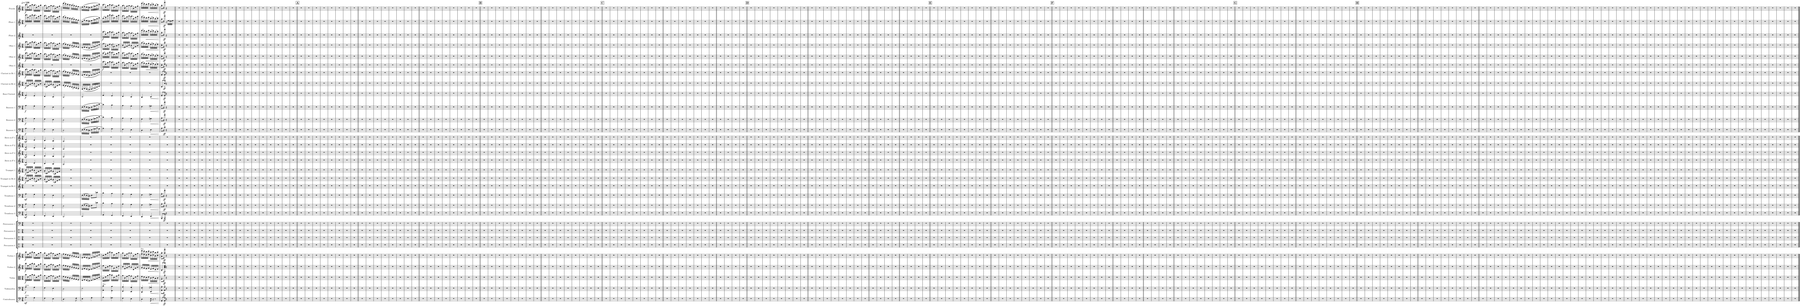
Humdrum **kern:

**kern	**dynam	**kern	**dynam	**kern	**dynam	**kern	**dynam	**kern	**dynam	**kern	**kern	**kern	**kern	**kern	**dynam	**kern	**dynam	**kern	**dynam	**kern	**kern	**dynam	**kern	**dynam	**kern	**dynam	**kern	**dynam	**kern	**dynam	**kern	**dynam	**kern	**dynam	**kern	**dynam	**kern	**dynam	**kern	**dynam	**kern	**dynam	**kern	**dynam	**kern	**dynam	**kern	**dynam	**kern	**dynam	**kern	**dynam	**kern	**dynam	**kern	**dynam
*part31	*part31	*part30	*part30	*part29	*part29	*part28	*part28	*part27	*part27	*part26	*part25	*part24	*part23	*part22	*part22	*part21	*part21	*part20	*part20	*part19	*part18	*part18	*part17	*part17	*part16	*part16	*part15	*part15	*part14	*part14	*part13	*part13	*part12	*part12	*part11	*part11	*part10	*part10	*part9	*part9	*part8	*part8	*part7	*part7	*part6	*part6	*part5	*part5	*part4	*part4	*part3	*part3	*part2	*part2	*part1	*part1
*staff31	*staff31	*staff30	*staff30	*staff29	*staff29	*staff28	*staff28	*staff27	*staff27	*staff26	*staff25	*staff24	*staff23	*staff22	*staff22	*staff21	*staff21	*staff20	*staff20	*staff19	*staff18	*staff18	*staff17	*staff17	*staff16	*staff16	*staff15	*staff15	*staff14	*staff14	*staff13	*staff13	*staff12	*staff12	*staff11	*staff11	*staff10	*staff10	*staff9	*staff9	*staff8	*staff8	*staff7	*staff7	*staff6	*staff6	*staff5	*staff5	*staff4	*staff4	*staff3	*staff3	*staff2	*staff2	*staff1	*staff1
*I"Contrabasses	*	*I"Violoncellos	*	*I"Violas	*	*I"Violins 2	*	*I"Violins 1	*	*I"Percussion 4	*I"Percussion 3	*I"Percussion 2	*I"Perecussion 1	*I"Trombone 3	*	*I"Trombone 2	*	*I"Trombone 1	*	*I"Trumpet in Bb 3	*I"Trumpet in Bb 2	*	*I"Trumpet 1	*	*I"Horn in F 4	*	*I"Horn in F 3	*	*I"Horn in F 2	*	*I"Horn in F 1	*	*I"Bassoon 3	*	*I"Bassoon 2	*	*I"Bassoon 1	*	*I"Bass Clarinet	*	*I"Clarinet in Bb 2	*	*I"Clarinet in Bb 1	*	*I"Oboe 3	*	*I"Oboe 2	*	*I"Oboe 1	*	*I"Flute 2	*	*I"Flute 1	*	*I"Piccolo	*
*I'Cbs.	*	*I'Vcs.	*	*I'Vlas.	*	*I'Vlns. 2	*	*I'Vlns.1	*	*I'Perc. 4	*I'Perc. 3	*I'Perc. 2	*I'Perc. 1	*I'Tbn. 3	*	*I'Tbn. 2	*	*I'Tbn. 1	*	*I'Tpt. in Bb 3	*I'Tpt. in Bb 2	*	*I'Tpt. 1	*	*	*	*	*	*	*	*	*	*I'Bsn. 3	*	*I'Bsn. 2	*	*I'Bsn. 1	*	*I'B. Cl.	*	*I'Cl. in Bb 2	*	*I'Cl. in Bb 1	*	*I'Ob. 3	*	*I'Ob. 2	*	*I'Ob. 1	*	*I'Fl. 2	*	*I'Fl. 1	*	*I'Picc.	*
*clefF4	*	*clefF4	*	*clefC3	*	*clefG2	*	*clefG2	*	*clefX	*clefX	*clefX	*clefF4	*clefF4	*	*clefF4	*	*clefF4	*	*clefG2	*clefG2	*	*clefG2	*	*clefG2	*	*clefG2	*	*clefG2	*	*clefG2	*	*clefF4	*	*clefF4	*	*clefF4	*	*clefG2	*	*clefG2	*	*clefG2	*	*clefG2	*	*clefG2	*	*clefG2	*	*clefG2	*	*clefG2	*	*clefG2	*
*Trd7c12	*	*	*	*	*	*	*	*	*	*	*	*	*	*	*	*	*	*	*	*Trd1c2	*Trd1c2	*	*Trd1c2	*	*Trd4c7	*	*Trd4c7	*	*Trd4c7	*	*Trd4c7	*	*	*	*	*	*	*	*Trd8c14	*	*Trd1c2	*	*Trd-1c-2	*	*	*	*	*	*	*	*	*	*	*	*Trd-7c-12	*
*k[]	*	*k[]	*	*k[]	*	*k[]	*	*k[]	*	*k[]	*k[]	*k[]	*k[]	*k[]	*	*k[]	*	*k[]	*	*k[]	*k[]	*	*k[]	*	*k[]	*	*k[]	*	*k[]	*	*k[]	*	*k[]	*	*k[]	*	*k[]	*	*k[]	*	*k[]	*	*k[]	*	*k[]	*	*k[]	*	*k[]	*	*k[]	*	*k[]	*	*k[]	*
*M2/4	*	*M2/4	*	*M2/4	*	*M2/4	*	*M2/4	*	*M2/4	*M2/4	*M2/4	*M2/4	*M2/4	*	*M2/4	*	*M2/4	*	*M2/4	*M2/4	*	*M2/4	*	*M2/4	*	*M2/4	*	*M2/4	*	*M2/4	*	*M2/4	*	*M2/4	*	*M2/4	*	*M2/4	*	*M2/4	*	*M2/4	*	*M2/4	*	*M2/4	*	*M2/4	*	*M2/4	*	*M2/4	*	*M2/4	*
*MM126	*	*MM126	*	*MM126	*	*MM126	*	*MM126	*	*MM126	*MM126	*MM126	*MM126	*MM126	*	*MM126	*	*MM126	*	*MM126	*MM126	*	*MM126	*	*MM126	*	*MM126	*	*MM126	*	*MM126	*	*MM126	*	*MM126	*	*MM126	*	*MM126	*	*MM126	*	*MM126	*	*MM126	*	*MM126	*	*MM126	*	*MM126	*	*MM126	*	*MM126	*
=1	=1	=1	=1	=1	=1	=1	=1	=1	=1	=1	=1	=1	=1	=1	=1	=1	=1	=1	=1	=1	=1	=1	=1	=1	=1	=1	=1	=1	=1	=1	=1	=1	=1	=1	=1	=1	=1	=1	=1	=1	=1	=1	=1	=1	=1	=1	=1	=1	=1	=1	=1	=1	=1	=1	=1	=1
!	!	!LO:TX:a:t=arco	!	!	!	!	!	!	!	!	!	!	!	!	!	!	!	!	!	!	!	!	!	!	!	!	!	!	!	!	!	!	!	!	!	!	!	!	!	!	!	!	!	!	!	!	!	!	!	!	!	!	!	!	!	!
!LO:TX:a:t=pizz.	!	!	!	!	!	!	!	!	!	!	!	!	!	!	!	!	!	!	!	!	!	!	!	!	!	!	!	!	!	!	!	!	!	!	!	!	!	!	!	!	!	!	!	!	!	!	!	!	!	!	!	!	!	!	!	!
!	!LO:DY:b	!	!LO:DY:b	!	!LO:DY:b	!	!LO:DY:b	!	!LO:DY:b	!	!	!	!	!	!LO:DY:b	!	!LO:DY:b	!	!LO:DY:b	!	!	!LO:DY:b	!	!LO:DY:b	!	!LO:DY:b	!	!LO:DY:b	!	!LO:DY:b	!	!LO:DY:b	!	!LO:DY:b	!	!LO:DY:b	!	!LO:DY:b	!	!LO:DY:b	!	!LO:DY:b	!	!LO:DY:b	!	!	!	!LO:DY:b	!	!LO:DY:b	!	!	!	!LO:DY:b	!	!LO:DY:b
4A\	mf	4A\	f	16cc\LL	f	16ccc\LL	f	16ccc\LL	f	2r	2r	2r	2r	4AA/	mf	4A\	mf	4A\	mf	2r	(16cc/LL	f	(16cc/LL	f	4e/	mf	4e/	mf	4e/	mf	4e/	mf	4A\	f	4A\	f	4A\	f	4f/	f	(16cc/LL	f	(16ccc\LL	f	2r	.	(16ccc\LL	f	(16ccc\LL	f	2r	.	(16cccc\LL	f	(16ccc\LL	f
.	.	.	.	16e\	.	16ee\	.	16ee\	.	.	.	.	.	.	.	.	.	.	.	.	16e/)	.	16e/)	.	.	.	.	.	.	.	.	.	.	.	.	.	.	.	.	.	16e/)	.	16ee\)	.	.	.	16ee\)	.	16ee\)	.	.	.	16eee\)	.	16ee\)	.
.	.	.	.	16a\	.	16aa\	.	16aa\	.	.	.	.	.	.	.	.	.	.	.	.	16a/	.	16a/	.	.	.	.	.	.	.	.	.	.	.	.	.	.	.	.	.	16a/	.	16aa\	.	.	.	16aa\	.	16aa\	.	.	.	16aaa\	.	16aa\	.
.	.	.	.	16cc\JJ	.	16ccc\JJ	.	16ccc\JJ	.	.	.	.	.	.	.	.	.	.	.	.	16cc/JJ	.	16cc/JJ	.	.	.	.	.	.	.	.	.	.	.	.	.	.	.	.	.	16cc/JJ	.	16ccc\JJ	.	.	.	16ccc\JJ	.	16ccc\JJ	.	.	.	16cccc\JJ	.	16ccc\JJ	.
4G\	.	4G\	.	16b\LL	.	16bb\LL	.	16bb\LL	.	.	.	.	.	4GG/	.	4G\	.	4G\	.	.	(16b/LL	.	(16b/LL	.	4d/	.	4d/	.	4d/	.	4d/	.	4G\	.	4G\	.	4G\	.	4e/	.	(16b/LL	.	(16bb\LL	.	.	.	(16bb\LL	.	(16bb\LL	.	.	.	(16bbb\LL	.	(16bb\LL	.
.	.	.	.	16d\	.	16dd\	.	16dd\	.	.	.	.	.	.	.	.	.	.	.	.	16d/)	.	16d/)	.	.	.	.	.	.	.	.	.	.	.	.	.	.	.	.	.	16d/)	.	16dd\)	.	.	.	16dd\)	.	16dd\)	.	.	.	16ddd\)	.	16dd\)	.
.	.	.	.	16g\	.	16gg\	.	16gg\	.	.	.	.	.	.	.	.	.	.	.	.	16g/	.	16g/	.	.	.	.	.	.	.	.	.	.	.	.	.	.	.	.	.	16g/	.	16gg\	.	.	.	16gg\	.	16gg\	.	.	.	16ggg\	.	16gg\	.
.	.	.	.	16b\JJ	.	16bb\JJ	.	16bb\JJ	.	.	.	.	.	.	.	.	.	.	.	.	16b/JJ	.	16b/JJ	.	.	.	.	.	.	.	.	.	.	.	.	.	.	.	.	.	16b/JJ	.	16bb\JJ	.	.	.	16bb\JJ	.	16bb\JJ	.	.	.	16bbb\JJ	.	16bb\JJ	.
=2	=2	=2	=2	=2	=2	=2	=2	=2	=2	=2	=2	=2	=2	=2	=2	=2	=2	=2	=2	=2	=2	=2	=2	=2	=2	=2	=2	=2	=2	=2	=2	=2	=2	=2	=2	=2	=2	=2	=2	=2	=2	=2	=2	=2	=2	=2	=2	=2	=2	=2	=2	=2	=2	=2	=2	=2
4F\	.	4F\	.	16a\LL	.	16aa\LL	.	16aa\LL	.	2r	2r	2r	2r	4FF/	.	4F\	.	4F\	.	2r	(16a/LL	.	(16a/LL	.	4c/	.	4c/	.	4c/	.	4c/	.	4F\	.	4F\	.	4F\	.	4d/	.	(16a/LL	.	(16aa\LL	.	2r	.	(16aa\LL	.	(16aa\LL	.	2r	.	(16aaa\LL	.	(16aa\LL	.
.	.	.	.	16c\	.	16cc\	.	16cc\	.	.	.	.	.	.	.	.	.	.	.	.	16c/)	.	16c/)	.	.	.	.	.	.	.	.	.	.	.	.	.	.	.	.	.	16c/)	.	16cc\)	.	.	.	16cc\)	.	16cc\)	.	.	.	16ccc\)	.	16cc\)	.
.	.	.	.	16f\	.	16ff\	.	16ff\	.	.	.	.	.	.	.	.	.	.	.	.	16f/	.	16f/	.	.	.	.	.	.	.	.	.	.	.	.	.	.	.	.	.	16f/	.	16ff\	.	.	.	16ff\	.	16ff\	.	.	.	16fff\	.	16ff\	.
.	.	.	.	16a\JJ	.	16aa\JJ	.	16aa\JJ	.	.	.	.	.	.	.	.	.	.	.	.	16a/JJ	.	16a/JJ	.	.	.	.	.	.	.	.	.	.	.	.	.	.	.	.	.	16a/JJ	.	16aa\JJ	.	.	.	16aa\JJ	.	16aa\JJ	.	.	.	16aaa\JJ	.	16aa\JJ	.
4E\	.	4E\	.	16g\LL	.	16gg\LL	.	16gg\LL	.	.	.	.	.	4EE/	.	4E\	.	4E\	.	.	(16g/LL	.	(16g/LL	.	4B/	.	4B/	.	4B/	.	4B/	.	4E\	.	4E\	.	4E\	.	4c/	.	(16g/LL	.	(16gg\LL	.	.	.	(16gg\LL	.	(16gg\LL	.	.	.	(16ggg\LL	.	(16gg\LL	.
.	.	.	.	16c\	.	16cc\	.	16cc\	.	.	.	.	.	.	.	.	.	.	.	.	16B/)	.	16B/)	.	.	.	.	.	.	.	.	.	.	.	.	.	.	.	.	.	16B/)	.	16b\)	.	.	.	16b\)	.	16b\)	.	.	.	16bb\)	.	16b\)	.
.	.	.	.	16e\	.	16ee\	.	16ee\	.	.	.	.	.	.	.	.	.	.	.	.	16e/	.	16e/	.	.	.	.	.	.	.	.	.	.	.	.	.	.	.	.	.	16e/	.	16ee\	.	.	.	16ee\	.	16ee\	.	.	.	16eee\	.	16ee\	.
.	.	.	.	16g\JJ	.	16gg\JJ	.	16gg\JJ	.	.	.	.	.	.	.	.	.	.	.	.	16g/JJ	.	16g/JJ	.	.	.	.	.	.	.	.	.	.	.	.	.	.	.	.	.	16g/JJ	.	16gg\JJ	.	.	.	16gg\JJ	.	16gg\JJ	.	.	.	16ggg\JJ	.	16gg\JJ	.
=3	=3	=3	=3	=3	=3	=3	=3	=3	=3	=3	=3	=3	=3	=3	=3	=3	=3	=3	=3	=3	=3	=3	=3	=3	=3	=3	=3	=3	=3	=3	=3	=3	=3	=3	=3	=3	=3	=3	=3	=3	=3	=3	=3	=3	=3	=3	=3	=3	=3	=3	=3	=3	=3	=3	=3	=3
4.D\	.	2D\	.	16f\LL	.	16ff\LL	.	16ff\LL	.	2r	2r	2r	2r	2DD/	.	2D\	.	2D\	.	2r	2r	.	2r	.	2A/	.	2A/	.	2A/	.	2A/	.	2D\	.	2D\	.	2D\	.	2B/	.	(16f/LL	.	(16ff\LL	.	2r	.	(16ff\LL	.	(16ff\LL	.	2r	.	(16fff\LL	.	(16fff\LL	.
.	.	.	.	16e\	.	16ee\	.	16ee\	.	.	.	.	.	.	.	.	.	.	.	.	.	.	.	.	.	.	.	.	.	.	.	.	.	.	.	.	.	.	.	.	16e/)	.	16ee\)	.	.	.	16ee\)	.	16ee\)	.	.	.	16eee\)	.	16eee\)	.
.	.	.	.	16d\	.	16dd\	.	16dd\	.	.	.	.	.	.	.	.	.	.	.	.	.	.	.	.	.	.	.	.	.	.	.	.	.	.	.	.	.	.	.	.	16d/	.	16dd\	.	.	.	16dd\	.	16dd\	.	.	.	16ddd\	.	16ddd\	.
.	.	.	.	16c\JJ	.	16cc\JJ	.	16cc\JJ	.	.	.	.	.	.	.	.	.	.	.	.	.	.	.	.	.	.	.	.	.	.	.	.	.	.	.	.	.	.	.	.	16c/JJ	.	16cc\JJ	.	.	.	16cc\JJ	.	16cc\JJ	.	.	.	16ccc\JJ	.	16ccc\JJ	.
.	.	.	.	16B/LL	.	16b/LL	.	16b/LL	.	.	.	.	.	.	.	.	.	.	.	.	.	.	.	.	.	.	.	.	.	.	.	.	.	.	.	.	.	.	.	.	(16B/LL	.	(16b/LL	.	.	.	(16b/LL	.	(16b/LL	.	.	.	(16bb\LL	.	(16bb\LL	.
.	.	.	.	16A/	.	16a/	.	16a/	.	.	.	.	.	.	.	.	.	.	.	.	.	.	.	.	.	.	.	.	.	.	.	.	.	.	.	.	.	.	.	.	16A/)	.	16a/)	.	.	.	16a/)	.	16a/)	.	.	.	16aa\)	.	16aa\)	.
8F\	.	.	.	16G/	.	16g/	.	16g/	.	.	.	.	.	.	.	.	.	.	.	.	.	.	.	.	.	.	.	.	.	.	.	.	.	.	.	.	.	.	.	.	16G/	.	16g/	.	.	.	16g/	.	16g/	.	.	.	16gg\	.	16gg\	.
.	.	.	.	16F/JJ	.	16f/JJ	.	16f/JJ	.	.	.	.	.	.	.	.	.	.	.	.	.	.	.	.	.	.	.	.	.	.	.	.	.	.	.	.	.	.	.	.	16F/JJ	.	16f/JJ	.	.	.	16f/JJ	.	16f/JJ	.	.	.	16ff\JJ	.	16ff\JJ	.
=4	=4	=4	=4	=4	=4	=4	=4	=4	=4	=4	=4	=4	=4	=4	=4	=4	=4	=4	=4	=4	=4	=4	=4	=4	=4	=4	=4	=4	=4	=4	=4	=4	=4	=4	=4	=4	=4	=4	=4	=4	=4	=4	=4	=4	=4	=4	=4	=4	=4	=4	=4	=4	=4	=4	=4	=4
4E\	.	2E\	.	16E/LL	.	16e/LL	.	16e/LL	.	2r	2r	2r	2r	2EE/	.	(16E\LL	.	(16E\LL	.	2r	2r	.	2r	.	2r	.	2r	.	2r	.	2r	.	(16E\LL	.	(16E\LL	.	(16E\LL	.	2c/	.	(16E/LL	.	(16e/LL	.	2r	.	(16e/LL	.	(16e/LL	.	2r	.	(16cc\LL	.	(16ee\LL	.
.	.	.	.	16F/	.	16f/	.	16f/	.	.	.	.	.	.	.	16F\	.	16F\	.	.	.	.	.	.	.	.	.	.	.	.	.	.	16F\	.	16F\	.	16F\	.	.	.	16F/	.	16f/	.	.	.	16f/	.	16f/	.	.	.	16ff\	.	16ff\	.
.	.	.	.	16E/	.	16e/	.	16e/	.	.	.	.	.	.	.	16E\	.	16E\	.	.	.	.	.	.	.	.	.	.	.	.	.	.	16E\	.	16E\	.	16E\	.	.	.	16E/	.	16e/	.	.	.	16e/	.	16e/	.	.	.	16ee\	.	16ee\	.
.	.	.	.	16D#X/JJ	.	16d#X/JJ	.	16d#X/JJ	.	.	.	.	.	.	.	16D#X\JJ)	.	16D#X\JJ)	.	.	.	.	.	.	.	.	.	.	.	.	.	.	16D#X\JJ	.	16D#X\JJ	.	16D#X\JJ	.	.	.	16D#X/JJ	.	16d#X/JJ	.	.	.	16d#X/JJ	.	16d#X/JJ	.	.	.	16dd#X\JJ	.	16dd#X\JJ	.
4G\	.	.	.	16E/LL	.	16e/LL	.	16e/LL	.	.	.	.	.	.	.	8E\L	.	8E\L	.	.	.	.	.	.	.	.	.	.	.	.	.	.	16E\LL	.	16E\LL	.	16E\LL	.	.	.	16E/LL	.	16e/LL	.	.	.	16e/LL	.	16e/LL	.	.	.	16ee\LL	.	16ee\LL	.
.	.	.	.	16G#X/	.	16g#X/	.	16g#X/	.	.	.	.	.	.	.	.	.	.	.	.	.	.	.	.	.	.	.	.	.	.	.	.	16G#X\	.	16G#X\	.	16G#X\	.	.	.	16G#X/	.	16g#X/	.	.	.	16g#X/	.	16g#X/	.	.	.	16gg#X\	.	16gg#X\	.
.	.	.	.	16B/	.	16b/	.	16b/	.	.	.	.	.	.	.	8dn\J	.	8dn\J	.	.	.	.	.	.	.	.	.	.	.	.	.	.	16B\	.	16B\	.	16B\	.	.	.	16B/	.	16b/	.	.	.	16b/	.	16b/	.	.	.	16bb\	.	16bb\	.
.	.	.	.	16d/JJ	.	16dd/JJ	.	16dd/JJ	.	.	.	.	.	.	.	.	.	.	.	.	.	.	.	.	.	.	.	.	.	.	.	.	16G#\JJ	.	16d\JJ	.	16d\JJ	.	.	.	16d/JJ)	.	16dd/JJ)	.	.	.	16dd/JJ)	.	16dd/JJ)	.	.	.	16ddd\JJ)	.	16ddd\JJ)	.
=5	=5	=5	=5	=5	=5	=5	=5	=5	=5	=5	=5	=5	=5	=5	=5	=5	=5	=5	=5	=5	=5	=5	=5	=5	=5	=5	=5	=5	=5	=5	=5	=5	=5	=5	=5	=5	=5	=5	=5	=5	=5	=5	=5	=5	=5	=5	=5	=5	=5	=5	=5	=5	=5	=5	=5	=5
!	!	!LO:TX:a:t=Div.	!	!	!	!	!	!	!	!	!	!	!	!	!	!	!	!	!	!	!	!	!	!	!	!	!	!	!	!	!	!	!	!	!	!	!	!	!	!	!	!	!	!	!	!	!	!	!	!	!	!	!	!	!	!
!	!	!	!	!	!	!	!	!	!	!	!	!	!	!	!	!	!	!	!	!	!	!	!	!	!	!	!	!	!	!	!	!	!	!	!	!	!	!	!	!	!	!	!	!	!	!LO:DY:b	!	!	!	!	!	!LO:DY:b	!	!	!	!
4A\	.	4AA\ 4c\	.	16c\LL	.	16ee\LL	.	16cc\LL	.	2r	2r	2r	2r	4AA/	.	4c\	.	4c\	.	2r	2r	.	2r	.	2r	.	2r	.	2r	.	2r	.	4A\)	.	4c\)	.	4c\)	.	4f/	.	2r	.	2r	.	(16ccc\LL	f	(16ccc\LL	.	(16ff\LL	.	(16ccc\LL	f	(16ccc\LL	.	(16ccc\LL	.
.	.	.	.	16e\	.	16a\	.	16ee\	.	.	.	.	.	.	.	.	.	.	.	.	.	.	.	.	.	.	.	.	.	.	.	.	.	.	.	.	.	.	.	.	.	.	.	.	16ee\)	.	16aa\)	.	16a\)	.	16ee\)	.	16eee\)	.	16ee\)	.
.	.	.	.	16a\	.	16cc\	.	16aa\	.	.	.	.	.	.	.	.	.	.	.	.	.	.	.	.	.	.	.	.	.	.	.	.	.	.	.	.	.	.	.	.	.	.	.	.	16aa\	.	16ccc\	.	16cc\	.	16aa\	.	16aaa\	.	16aa\	.
.	.	.	.	16cc\JJ	.	16ee\JJ	.	16ccc\JJ	.	.	.	.	.	.	.	.	.	.	.	.	.	.	.	.	.	.	.	.	.	.	.	.	.	.	.	.	.	.	.	.	.	.	.	.	16ccc\JJ	.	16eee\JJ	.	16ee\JJ	.	16ccc\JJ	.	16cccc\JJ	.	16ccc\JJ	.
4Gn\	.	4GG\ 4B\	.	16b\LL	.	16dd\LL	.	16bb\LL	.	.	.	.	.	4GG/	.	4B\	.	4B\	.	.	.	.	.	.	.	.	.	.	.	.	.	.	4G\	.	4B\	.	4B\	.	4e/	.	.	.	.	.	(16bb\LL	.	(16ddd\LL	.	(16dd\LL	.	(16bb\LL	.	(16bbb\LL	.	(16bb\LL	.
.	.	.	.	16d\	.	16g\	.	16dd\	.	.	.	.	.	.	.	.	.	.	.	.	.	.	.	.	.	.	.	.	.	.	.	.	.	.	.	.	.	.	.	.	.	.	.	.	16dd\)	.	16gg\)	.	16gn\)	.	16dd\)	.	16ddd\)	.	16dd\)	.
.	.	.	.	16g\	.	16b\	.	16gg\	.	.	.	.	.	.	.	.	.	.	.	.	.	.	.	.	.	.	.	.	.	.	.	.	.	.	.	.	.	.	.	.	.	.	.	.	16gg\	.	16bb\	.	16b\	.	16gg\	.	16ggg\	.	16ggn\	.
.	.	.	.	16b\JJ	.	16dd\JJ	.	16bb\JJ	.	.	.	.	.	.	.	.	.	.	.	.	.	.	.	.	.	.	.	.	.	.	.	.	.	.	.	.	.	.	.	.	.	.	.	.	16bb\JJ	.	16ddd\JJ	.	16dd\JJ	.	16bb\JJ	.	16bbb\JJ	.	16bb\JJ	.
=6	=6	=6	=6	=6	=6	=6	=6	=6	=6	=6	=6	=6	=6	=6	=6	=6	=6	=6	=6	=6	=6	=6	=6	=6	=6	=6	=6	=6	=6	=6	=6	=6	=6	=6	=6	=6	=6	=6	=6	=6	=6	=6	=6	=6	=6	=6	=6	=6	=6	=6	=6	=6	=6	=6	=6	=6
4F\	.	4FF/ 4A/	.	16a\LL	.	16cc/LL	.	16aa\LL	.	2r	2r	2r	2r	4FF/	.	4A\	.	4A\	.	2r	2r	.	2r	.	2r	.	2r	.	2r	.	2r	.	4F\	.	4A\	.	4A\	.	4d/	.	2r	.	2r	.	(16aa\LL	.	(16ccc\LL	.	(16cc/LL	.	(16aa\LL	.	(16aaa\LL	.	(16aa\LL	.
.	.	.	.	16c\	.	16f/	.	16cc\	.	.	.	.	.	.	.	.	.	.	.	.	.	.	.	.	.	.	.	.	.	.	.	.	.	.	.	.	.	.	.	.	.	.	.	.	16cc\)	.	16ff\)	.	16f/)	.	16cc\)	.	16ccc\)	.	16cc\)	.
.	.	.	.	16f\	.	16a/	.	16ff\	.	.	.	.	.	.	.	.	.	.	.	.	.	.	.	.	.	.	.	.	.	.	.	.	.	.	.	.	.	.	.	.	.	.	.	.	16ff\	.	16aa\	.	16a/	.	16ff\	.	16fff\	.	16gg\	.
.	.	.	.	16a\JJ	.	16cc/JJ	.	16aa\JJ	.	.	.	.	.	.	.	.	.	.	.	.	.	.	.	.	.	.	.	.	.	.	.	.	.	.	.	.	.	.	.	.	.	.	.	.	16aa\JJ	.	16ccc\JJ	.	16cc/JJ	.	16aa\JJ	.	16aaa\JJ	.	16aa\JJ	.
4E\	.	4EE/ 4G/	.	16g\LL	.	16b/LL	.	16aa\LL	.	.	.	.	.	4EE/	.	4G\	.	4G\	.	.	.	.	.	.	.	.	.	.	.	.	.	.	4E\	.	4G\	.	4G\	.	4c/	.	.	.	.	.	(16gg\LL	.	(16bb\LL	.	(16b/LL	.	(16gg\LL	.	(16ggg\LL	.	(16gg\LL	.
.	.	.	.	16B\	.	16d/	.	16b\	.	.	.	.	.	.	.	.	.	.	.	.	.	.	.	.	.	.	.	.	.	.	.	.	.	.	.	.	.	.	.	.	.	.	.	.	16b\)	.	16dd\)	.	16d/)	.	16b\)	.	16bb\)	.	16b\)	.
.	.	.	.	16e\	.	16g/	.	16ee\	.	.	.	.	.	.	.	.	.	.	.	.	.	.	.	.	.	.	.	.	.	.	.	.	.	.	.	.	.	.	.	.	.	.	.	.	16ee\	.	16gg\	.	16g/	.	16ee\	.	16eee\	.	16ee\	.
.	.	.	.	16g\JJ	.	16b/JJ	.	16gg\JJ	.	.	.	.	.	.	.	.	.	.	.	.	.	.	.	.	.	.	.	.	.	.	.	.	.	.	.	.	.	.	.	.	.	.	.	.	16gg\JJ	.	16bb\JJ	.	16b/JJ	.	16gg\JJ	.	16ggg\JJ	.	16gg\JJ	.
=7	=7	=7	=7	=7	=7	=7	=7	=7	=7	=7	=7	=7	=7	=7	=7	=7	=7	=7	=7	=7	=7	=7	=7	=7	=7	=7	=7	=7	=7	=7	=7	=7	=7	=7	=7	=7	=7	=7	=7	=7	=7	=7	=7	=7	=7	=7	=7	=7	=7	=7	=7	=7	=7	=7	=7	=7
!	!	!	!	!	!	!	!	!LO:TX:a:t=Div.	!	!	!	!	!	!	!	!	!	!	!	!	!	!	!	!	!	!	!	!	!	!	!	!	!	!	!	!	!	!	!	!	!	!	!	!	!	!	!	!	!	!	!	!	!	!	!	!
4D\	.	4DD/ 4F/	.	16f\LL	.	16a/LL	.	16ff\ 16fff\LL	.	2r	2r	2r	2r	4DD/	.	4F\	.	4F\	.	2r	2r	.	2r	.	2r	.	2r	.	2r	.	2r	.	4D\	.	4F\	.	4F\	.	4B/	.	2r	.	2r	.	(16aa\LL	.	(16aa\LL	.	(16aa\LL	.	(16fff\LL	.	(16fff\LL	.	(16fff\LL	.
.	.	.	.	16e\	.	16g/	.	16ee\ 16eee\	.	.	.	.	.	.	.	.	.	.	.	.	.	.	.	.	.	.	.	.	.	.	.	.	.	.	.	.	.	.	.	.	.	.	.	.	16gg\)	.	16gg\)	.	16gg\)	.	16eee\)	.	16eee\)	.	16eee\)	.
!	!	!	!	!	!	!	!	!	!	!	!	!	!	!	!	!	!	!	!	!	!	!	!	!	!	!	!	!	!	!	!	!	!	!	!	!	!	!	!	!	!	!	!	!	!	!LO:HP:b	!	!LO:HP:b	!	!LO:HP:b	!	!LO:HP:b	!	!	!	!
.	.	.	.	16d\	.	16f/	.	16dd\ 16ddd\	.	.	.	.	.	.	.	.	.	.	.	.	.	.	.	.	.	.	.	.	.	.	.	.	.	.	.	.	.	.	.	.	.	.	.	.	16ff\	<	16ff\	<	16ff\	<	16ddd\	<	16ddd\	.	16ddd\	.
!	!	!	!	!	!LO:HP:b	!	!LO:HP:b	!	!LO:HP:b	!	!	!	!	!	!	!	!	!	!	!	!	!	!	!	!	!	!	!	!	!	!	!	!	!	!	!	!	!	!	!	!	!	!	!	!	!	!	!	!	!	!	!	!	!LO:HP:b	!	!LO:HP:b
.	.	.	.	16e\JJ	<	16g/JJ	<	16ee\ 16eee\JJ	<	.	.	.	.	.	.	.	.	.	.	.	.	.	.	.	.	.	.	.	.	.	.	.	.	.	.	.	.	.	.	.	.	.	.	.	16gg\JJ	.	16gg\JJ	.	16gg\JJ	.	16fff\JJ	.	16eee\JJ	<	16eee\JJ	<
!	!LO:HP:b	!	!LO:HP:b	!	!	!	!	!	!	!	!	!	!	!	!LO:HP:b	!	!LO:HP:b	!	!LO:HP:b	!	!	!	!	!	!	!	!	!	!	!	!	!	!	!LO:HP:b	!	!LO:HP:b	!	!LO:HP:b	!	!LO:HP:b	!	!	!	!	!	!	!	!	!	!	!	!	!	!	!	!
16E\	<	4EE/ 4G#X/	<	16c\LL	.	16e/LL	.	16cc\ 16ccc\LL	.	.	.	.	.	4EE/	<	4G#X\	<	4G#X\	<	.	.	.	.	.	.	.	.	.	.	.	.	.	4E\	<	4G#X\	<	4G#X\	<	4c/	<	.	.	.	.	(16ee\LL	.	(16ee\LL	.	(16ee\LL	.	(16ddd\LL	.	(16ccc\LL	.	(16ccc\LL	.
16r	.	.	.	16d\	.	16f/	.	16dd\ 16ddd\	.	.	.	.	.	.	.	.	.	.	.	.	.	.	.	.	.	.	.	.	.	.	.	.	.	.	.	.	.	.	.	.	.	.	.	.	16ff\)	.	16ff\)	.	16ff\)	.	16eee\)	.	16ddd\)	.	16ddd\)	.
8r	.	.	.	16B\	.	16d/	.	16b\ 16bb\	.	.	.	.	.	.	.	.	.	.	.	.	.	.	.	.	.	.	.	.	.	.	.	.	.	.	.	.	.	.	.	.	.	.	.	.	(16dd\	.	(16dd\	.	(16dd\	.	(16ccc\	.	(16bb\	.	(16bb\	.
.	.	.	.	16c\JJ	.	16e/JJ	.	16cc\ 16ccc\JJ	.	.	.	.	.	.	.	.	.	.	.	.	.	.	.	.	.	.	.	.	.	.	.	.	.	.	.	.	.	.	.	.	.	.	.	.	16ee\JJ)	.	16ee\JJ)	.	16ee\JJ)	.	16ddd\JJ)	.	16ccc\JJ)	.	16ccc\JJ)	.
.	[	.	[	.	[	.	[	.	[	.	.	.	.	.	[	.	[	.	[	.	.	.	.	.	.	.	.	.	.	.	.	.	.	[	.	[	.	[	.	[	.	.	.	.	.	[	.	[	.	[	.	[	.	[	.	[
=8	=8	=8	=8	=8	=8	=8	=8	=8	=8	=8	=8	=8	=8	=8	=8	=8	=8	=8	=8	=8	=8	=8	=8	=8	=8	=8	=8	=8	=8	=8	=8	=8	=8	=8	=8	=8	=8	=8	=8	=8	=8	=8	=8	=8	=8	=8	=8	=8	=8	=8	=8	=8	=8	=8	=8	=8
8.AA~/L	.	8.AA\~ 8.A\~L	.	8.A~\L	.	8.c~/L	.	8.a\~ 8.aa\~L	.	2r	2r	2r	2r	8.AAA~/L	.	8.A~\L	.	8.A~\L	.	2r	2r	.	2r	.	2r	.	2r	.	2r	.	2r	.	8.A~\L	.	8.A~\L	.	8.A~\L	.	8.f~/L	.	8.c~/L	.	8.f~/L	.	8.cc~\L	.	8.cc~\L	.	8.cc~\L	.	8.aa~\L	.	8.aa~\L	.	8.aa~\L	.
!	!LO:DY:b	!	!LO:DY:b	!	!LO:DY:b	!	!LO:DY:b	!	!LO:DY:b	!	!	!	!	!	!LO:DY:b	!	!LO:DY:b	!	!LO:DY:b	!	!	!	!	!	!	!	!	!	!	!	!	!	!	!LO:DY:b	!	!LO:DY:b	!	!LO:DY:b	!	!LO:DY:b	!	!LO:DY:b	!	!LO:DY:b	!	!LO:DY:b	!	!LO:DY:b	!	!LO:DY:b	!	!LO:DY:b	!	!LO:DY:b	!	!LO:DY:b
16AA^/Jk	ff	16AA\^ 16A\^Jk	ff	16a^\Jk	ff	16a/^ 16cc/^ 16ee/^Jk	ff	16aa\^ 16aaa\^Jk	ff	.	.	.	.	16AAA/Jk	ff	16c^\Jk	ff	16a^\Jk	ff	.	.	.	.	.	.	.	.	.	.	.	.	.	16c^\Jk	ff	16a^\Jk	ff	16a^\Jk	ff	16f^/Jk	ff	16cc^/Jk	ff	16f^/Jk	ff	16ee^\Jk	ff	16ccc^\Jk	ff	16aa^\Jk	ff	16aaa^\Jk	ff	16aaa^\Jk	ff	16aaa^\Jk	ff
4r	.	4r	.	4r	.	4r	.	4r	.	.	.	.	.	4r	.	4r	.	4r	.	.	.	.	.	.	.	.	.	.	.	.	.	.	4r	.	4r	.	4r	.	4r	.	4r	.	4r	.	4r	.	4r	.	4r	.	4r	.	16r	.	4r	.
.	.	.	.	.	.	.	.	.	.	.	.	.	.	.	.	.	.	.	.	.	.	.	.	.	.	.	.	.	.	.	.	.	.	.	.	.	.	.	.	.	.	.	.	.	.	.	.	.	.	.	.	.	16ee\LL	.	.	.
.	.	.	.	.	.	.	.	.	.	.	.	.	.	.	.	.	.	.	.	.	.	.	.	.	.	.	.	.	.	.	.	.	.	.	.	.	.	.	.	.	.	.	.	.	.	.	.	.	.	.	.	.	16dd#X\	.	.	.
.	.	.	.	.	.	.	.	.	.	.	.	.	.	.	.	.	.	.	.	.	.	.	.	.	.	.	.	.	.	.	.	.	.	.	.	.	.	.	.	.	.	.	.	.	.	.	.	.	.	.	.	.	16ee\JJ	.	.	.
=9||	=9||	=9||	=9||	=9||	=9||	=9||	=9||	=9||	=9||	=9||	=9||	=9||	=9||	=9||	=9||	=9||	=9||	=9||	=9||	=9||	=9||	=9||	=9||	=9||	=9||	=9||	=9||	=9||	=9||	=9||	=9||	=9||	=9||	=9||	=9||	=9||	=9||	=9||	=9||	=9||	=9||	=9||	=9||	=9||	=9||	=9||	=9||	=9||	=9||	=9||	=9||	=9||	=9||	=9||	=9||	=9||
2r	.	2r	.	2r	.	2r	.	2r	.	2r	2r	2r	2r	2r	.	2r	.	2r	.	2r	2r	.	2r	.	2r	.	2r	.	2r	.	2r	.	2r	.	2r	.	2r	.	2r	.	2r	.	2r	.	2r	.	2r	.	2r	.	2r	.	2r	.	2r	.
=10	=10	=10	=10	=10	=10	=10	=10	=10	=10	=10	=10	=10	=10	=10	=10	=10	=10	=10	=10	=10	=10	=10	=10	=10	=10	=10	=10	=10	=10	=10	=10	=10	=10	=10	=10	=10	=10	=10	=10	=10	=10	=10	=10	=10	=10	=10	=10	=10	=10	=10	=10	=10	=10	=10	=10	=10
2r	.	2r	.	2r	.	2r	.	2r	.	2r	2r	2r	2r	2r	.	2r	.	2r	.	2r	2r	.	2r	.	2r	.	2r	.	2r	.	2r	.	2r	.	2r	.	2r	.	2r	.	2r	.	2r	.	2r	.	2r	.	2r	.	2r	.	2r	.	2r	.
=11	=11	=11	=11	=11	=11	=11	=11	=11	=11	=11	=11	=11	=11	=11	=11	=11	=11	=11	=11	=11	=11	=11	=11	=11	=11	=11	=11	=11	=11	=11	=11	=11	=11	=11	=11	=11	=11	=11	=11	=11	=11	=11	=11	=11	=11	=11	=11	=11	=11	=11	=11	=11	=11	=11	=11	=11
2r	.	2r	.	2r	.	2r	.	2r	.	2r	2r	2r	2r	2r	.	2r	.	2r	.	2r	2r	.	2r	.	2r	.	2r	.	2r	.	2r	.	2r	.	2r	.	2r	.	2r	.	2r	.	2r	.	2r	.	2r	.	2r	.	2r	.	2r	.	2r	.
=12	=12	=12	=12	=12	=12	=12	=12	=12	=12	=12	=12	=12	=12	=12	=12	=12	=12	=12	=12	=12	=12	=12	=12	=12	=12	=12	=12	=12	=12	=12	=12	=12	=12	=12	=12	=12	=12	=12	=12	=12	=12	=12	=12	=12	=12	=12	=12	=12	=12	=12	=12	=12	=12	=12	=12	=12
2r	.	2r	.	2r	.	2r	.	2r	.	2r	2r	2r	2r	2r	.	2r	.	2r	.	2r	2r	.	2r	.	2r	.	2r	.	2r	.	2r	.	2r	.	2r	.	2r	.	2r	.	2r	.	2r	.	2r	.	2r	.	2r	.	2r	.	2r	.	2r	.
=13	=13	=13	=13	=13	=13	=13	=13	=13	=13	=13	=13	=13	=13	=13	=13	=13	=13	=13	=13	=13	=13	=13	=13	=13	=13	=13	=13	=13	=13	=13	=13	=13	=13	=13	=13	=13	=13	=13	=13	=13	=13	=13	=13	=13	=13	=13	=13	=13	=13	=13	=13	=13	=13	=13	=13	=13
2r	.	2r	.	2r	.	2r	.	2r	.	2r	2r	2r	2r	2r	.	2r	.	2r	.	2r	2r	.	2r	.	2r	.	2r	.	2r	.	2r	.	2r	.	2r	.	2r	.	2r	.	2r	.	2r	.	2r	.	2r	.	2r	.	2r	.	2r	.	2r	.
=14	=14	=14	=14	=14	=14	=14	=14	=14	=14	=14	=14	=14	=14	=14	=14	=14	=14	=14	=14	=14	=14	=14	=14	=14	=14	=14	=14	=14	=14	=14	=14	=14	=14	=14	=14	=14	=14	=14	=14	=14	=14	=14	=14	=14	=14	=14	=14	=14	=14	=14	=14	=14	=14	=14	=14	=14
2r	.	2r	.	2r	.	2r	.	2r	.	2r	2r	2r	2r	2r	.	2r	.	2r	.	2r	2r	.	2r	.	2r	.	2r	.	2r	.	2r	.	2r	.	2r	.	2r	.	2r	.	2r	.	2r	.	2r	.	2r	.	2r	.	2r	.	2r	.	2r	.
=15	=15	=15	=15	=15	=15	=15	=15	=15	=15	=15	=15	=15	=15	=15	=15	=15	=15	=15	=15	=15	=15	=15	=15	=15	=15	=15	=15	=15	=15	=15	=15	=15	=15	=15	=15	=15	=15	=15	=15	=15	=15	=15	=15	=15	=15	=15	=15	=15	=15	=15	=15	=15	=15	=15	=15	=15
2r	.	2r	.	2r	.	2r	.	2r	.	2r	2r	2r	2r	2r	.	2r	.	2r	.	2r	2r	.	2r	.	2r	.	2r	.	2r	.	2r	.	2r	.	2r	.	2r	.	2r	.	2r	.	2r	.	2r	.	2r	.	2r	.	2r	.	2r	.	2r	.
=16	=16	=16	=16	=16	=16	=16	=16	=16	=16	=16	=16	=16	=16	=16	=16	=16	=16	=16	=16	=16	=16	=16	=16	=16	=16	=16	=16	=16	=16	=16	=16	=16	=16	=16	=16	=16	=16	=16	=16	=16	=16	=16	=16	=16	=16	=16	=16	=16	=16	=16	=16	=16	=16	=16	=16	=16
2r	.	2r	.	2r	.	2r	.	2r	.	2r	2r	2r	2r	2r	.	2r	.	2r	.	2r	2r	.	2r	.	2r	.	2r	.	2r	.	2r	.	2r	.	2r	.	2r	.	2r	.	2r	.	2r	.	2r	.	2r	.	2r	.	2r	.	2r	.	2r	.
=17||	=17||	=17||	=17||	=17||	=17||	=17||	=17||	=17||	=17||	=17||	=17||	=17||	=17||	=17||	=17||	=17||	=17||	=17||	=17||	=17||	=17||	=17||	=17||	=17||	=17||	=17||	=17||	=17||	=17||	=17||	=17||	=17||	=17||	=17||	=17||	=17||	=17||	=17||	=17||	=17||	=17||	=17||	=17||	=17||	=17||	=17||	=17||	=17||	=17||	=17||	=17||	=17||	=17||	=17||	=17||	=17||
2r	.	2r	.	2r	.	2r	.	2r	.	2r	2r	2r	2r	2r	.	2r	.	2r	.	2r	2r	.	2r	.	2r	.	2r	.	2r	.	2r	.	2r	.	2r	.	2r	.	2r	.	2r	.	2r	.	2r	.	2r	.	2r	.	2r	.	2r	.	2r	.
=18	=18	=18	=18	=18	=18	=18	=18	=18	=18	=18	=18	=18	=18	=18	=18	=18	=18	=18	=18	=18	=18	=18	=18	=18	=18	=18	=18	=18	=18	=18	=18	=18	=18	=18	=18	=18	=18	=18	=18	=18	=18	=18	=18	=18	=18	=18	=18	=18	=18	=18	=18	=18	=18	=18	=18	=18
2r	.	2r	.	2r	.	2r	.	2r	.	2r	2r	2r	2r	2r	.	2r	.	2r	.	2r	2r	.	2r	.	2r	.	2r	.	2r	.	2r	.	2r	.	2r	.	2r	.	2r	.	2r	.	2r	.	2r	.	2r	.	2r	.	2r	.	2r	.	2r	.
=19	=19	=19	=19	=19	=19	=19	=19	=19	=19	=19	=19	=19	=19	=19	=19	=19	=19	=19	=19	=19	=19	=19	=19	=19	=19	=19	=19	=19	=19	=19	=19	=19	=19	=19	=19	=19	=19	=19	=19	=19	=19	=19	=19	=19	=19	=19	=19	=19	=19	=19	=19	=19	=19	=19	=19	=19
2r	.	2r	.	2r	.	2r	.	2r	.	2r	2r	2r	2r	2r	.	2r	.	2r	.	2r	2r	.	2r	.	2r	.	2r	.	2r	.	2r	.	2r	.	2r	.	2r	.	2r	.	2r	.	2r	.	2r	.	2r	.	2r	.	2r	.	2r	.	2r	.
=20	=20	=20	=20	=20	=20	=20	=20	=20	=20	=20	=20	=20	=20	=20	=20	=20	=20	=20	=20	=20	=20	=20	=20	=20	=20	=20	=20	=20	=20	=20	=20	=20	=20	=20	=20	=20	=20	=20	=20	=20	=20	=20	=20	=20	=20	=20	=20	=20	=20	=20	=20	=20	=20	=20	=20	=20
2r	.	2r	.	2r	.	2r	.	2r	.	2r	2r	2r	2r	2r	.	2r	.	2r	.	2r	2r	.	2r	.	2r	.	2r	.	2r	.	2r	.	2r	.	2r	.	2r	.	2r	.	2r	.	2r	.	2r	.	2r	.	2r	.	2r	.	2r	.	2r	.
=21	=21	=21	=21	=21	=21	=21	=21	=21	=21	=21	=21	=21	=21	=21	=21	=21	=21	=21	=21	=21	=21	=21	=21	=21	=21	=21	=21	=21	=21	=21	=21	=21	=21	=21	=21	=21	=21	=21	=21	=21	=21	=21	=21	=21	=21	=21	=21	=21	=21	=21	=21	=21	=21	=21	=21	=21
2r	.	2r	.	2r	.	2r	.	2r	.	2r	2r	2r	2r	2r	.	2r	.	2r	.	2r	2r	.	2r	.	2r	.	2r	.	2r	.	2r	.	2r	.	2r	.	2r	.	2r	.	2r	.	2r	.	2r	.	2r	.	2r	.	2r	.	2r	.	2r	.
=22	=22	=22	=22	=22	=22	=22	=22	=22	=22	=22	=22	=22	=22	=22	=22	=22	=22	=22	=22	=22	=22	=22	=22	=22	=22	=22	=22	=22	=22	=22	=22	=22	=22	=22	=22	=22	=22	=22	=22	=22	=22	=22	=22	=22	=22	=22	=22	=22	=22	=22	=22	=22	=22	=22	=22	=22
2r	.	2r	.	2r	.	2r	.	2r	.	2r	2r	2r	2r	2r	.	2r	.	2r	.	2r	2r	.	2r	.	2r	.	2r	.	2r	.	2r	.	2r	.	2r	.	2r	.	2r	.	2r	.	2r	.	2r	.	2r	.	2r	.	2r	.	2r	.	2r	.
=23	=23	=23	=23	=23	=23	=23	=23	=23	=23	=23	=23	=23	=23	=23	=23	=23	=23	=23	=23	=23	=23	=23	=23	=23	=23	=23	=23	=23	=23	=23	=23	=23	=23	=23	=23	=23	=23	=23	=23	=23	=23	=23	=23	=23	=23	=23	=23	=23	=23	=23	=23	=23	=23	=23	=23	=23
2r	.	2r	.	2r	.	2r	.	2r	.	2r	2r	2r	2r	2r	.	2r	.	2r	.	2r	2r	.	2r	.	2r	.	2r	.	2r	.	2r	.	2r	.	2r	.	2r	.	2r	.	2r	.	2r	.	2r	.	2r	.	2r	.	2r	.	2r	.	2r	.
=24	=24	=24	=24	=24	=24	=24	=24	=24	=24	=24	=24	=24	=24	=24	=24	=24	=24	=24	=24	=24	=24	=24	=24	=24	=24	=24	=24	=24	=24	=24	=24	=24	=24	=24	=24	=24	=24	=24	=24	=24	=24	=24	=24	=24	=24	=24	=24	=24	=24	=24	=24	=24	=24	=24	=24	=24
2r	.	2r	.	2r	.	2r	.	2r	.	2r	2r	2r	2r	2r	.	2r	.	2r	.	2r	2r	.	2r	.	2r	.	2r	.	2r	.	2r	.	2r	.	2r	.	2r	.	2r	.	2r	.	2r	.	2r	.	2r	.	2r	.	2r	.	2r	.	2r	.
!!LO:REH:place=s1:a:B:cj:fs=14:t=A
=25||	=25||	=25||	=25||	=25||	=25||	=25||	=25||	=25||	=25||	=25||	=25||	=25||	=25||	=25||	=25||	=25||	=25||	=25||	=25||	=25||	=25||	=25||	=25||	=25||	=25||	=25||	=25||	=25||	=25||	=25||	=25||	=25||	=25||	=25||	=25||	=25||	=25||	=25||	=25||	=25||	=25||	=25||	=25||	=25||	=25||	=25||	=25||	=25||	=25||	=25||	=25||	=25||	=25||	=25||	=25||	=25||
2r	.	2r	.	2r	.	2r	.	2r	.	2r	2r	2r	2r	2r	.	2r	.	2r	.	2r	2r	.	2r	.	2r	.	2r	.	2r	.	2r	.	2r	.	2r	.	2r	.	2r	.	2r	.	2r	.	2r	.	2r	.	2r	.	2r	.	2r	.	2r	.
=26	=26	=26	=26	=26	=26	=26	=26	=26	=26	=26	=26	=26	=26	=26	=26	=26	=26	=26	=26	=26	=26	=26	=26	=26	=26	=26	=26	=26	=26	=26	=26	=26	=26	=26	=26	=26	=26	=26	=26	=26	=26	=26	=26	=26	=26	=26	=26	=26	=26	=26	=26	=26	=26	=26	=26	=26
2r	.	2r	.	2r	.	2r	.	2r	.	2r	2r	2r	2r	2r	.	2r	.	2r	.	2r	2r	.	2r	.	2r	.	2r	.	2r	.	2r	.	2r	.	2r	.	2r	.	2r	.	2r	.	2r	.	2r	.	2r	.	2r	.	2r	.	2r	.	2r	.
=27	=27	=27	=27	=27	=27	=27	=27	=27	=27	=27	=27	=27	=27	=27	=27	=27	=27	=27	=27	=27	=27	=27	=27	=27	=27	=27	=27	=27	=27	=27	=27	=27	=27	=27	=27	=27	=27	=27	=27	=27	=27	=27	=27	=27	=27	=27	=27	=27	=27	=27	=27	=27	=27	=27	=27	=27
2r	.	2r	.	2r	.	2r	.	2r	.	2r	2r	2r	2r	2r	.	2r	.	2r	.	2r	2r	.	2r	.	2r	.	2r	.	2r	.	2r	.	2r	.	2r	.	2r	.	2r	.	2r	.	2r	.	2r	.	2r	.	2r	.	2r	.	2r	.	2r	.
=28	=28	=28	=28	=28	=28	=28	=28	=28	=28	=28	=28	=28	=28	=28	=28	=28	=28	=28	=28	=28	=28	=28	=28	=28	=28	=28	=28	=28	=28	=28	=28	=28	=28	=28	=28	=28	=28	=28	=28	=28	=28	=28	=28	=28	=28	=28	=28	=28	=28	=28	=28	=28	=28	=28	=28	=28
2r	.	2r	.	2r	.	2r	.	2r	.	2r	2r	2r	2r	2r	.	2r	.	2r	.	2r	2r	.	2r	.	2r	.	2r	.	2r	.	2r	.	2r	.	2r	.	2r	.	2r	.	2r	.	2r	.	2r	.	2r	.	2r	.	2r	.	2r	.	2r	.
=29	=29	=29	=29	=29	=29	=29	=29	=29	=29	=29	=29	=29	=29	=29	=29	=29	=29	=29	=29	=29	=29	=29	=29	=29	=29	=29	=29	=29	=29	=29	=29	=29	=29	=29	=29	=29	=29	=29	=29	=29	=29	=29	=29	=29	=29	=29	=29	=29	=29	=29	=29	=29	=29	=29	=29	=29
2r	.	2r	.	2r	.	2r	.	2r	.	2r	2r	2r	2r	2r	.	2r	.	2r	.	2r	2r	.	2r	.	2r	.	2r	.	2r	.	2r	.	2r	.	2r	.	2r	.	2r	.	2r	.	2r	.	2r	.	2r	.	2r	.	2r	.	2r	.	2r	.
=30	=30	=30	=30	=30	=30	=30	=30	=30	=30	=30	=30	=30	=30	=30	=30	=30	=30	=30	=30	=30	=30	=30	=30	=30	=30	=30	=30	=30	=30	=30	=30	=30	=30	=30	=30	=30	=30	=30	=30	=30	=30	=30	=30	=30	=30	=30	=30	=30	=30	=30	=30	=30	=30	=30	=30	=30
2r	.	2r	.	2r	.	2r	.	2r	.	2r	2r	2r	2r	2r	.	2r	.	2r	.	2r	2r	.	2r	.	2r	.	2r	.	2r	.	2r	.	2r	.	2r	.	2r	.	2r	.	2r	.	2r	.	2r	.	2r	.	2r	.	2r	.	2r	.	2r	.
=31	=31	=31	=31	=31	=31	=31	=31	=31	=31	=31	=31	=31	=31	=31	=31	=31	=31	=31	=31	=31	=31	=31	=31	=31	=31	=31	=31	=31	=31	=31	=31	=31	=31	=31	=31	=31	=31	=31	=31	=31	=31	=31	=31	=31	=31	=31	=31	=31	=31	=31	=31	=31	=31	=31	=31	=31
2r	.	2r	.	2r	.	2r	.	2r	.	2r	2r	2r	2r	2r	.	2r	.	2r	.	2r	2r	.	2r	.	2r	.	2r	.	2r	.	2r	.	2r	.	2r	.	2r	.	2r	.	2r	.	2r	.	2r	.	2r	.	2r	.	2r	.	2r	.	2r	.
=32	=32	=32	=32	=32	=32	=32	=32	=32	=32	=32	=32	=32	=32	=32	=32	=32	=32	=32	=32	=32	=32	=32	=32	=32	=32	=32	=32	=32	=32	=32	=32	=32	=32	=32	=32	=32	=32	=32	=32	=32	=32	=32	=32	=32	=32	=32	=32	=32	=32	=32	=32	=32	=32	=32	=32	=32
2r	.	2r	.	2r	.	2r	.	2r	.	2r	2r	2r	2r	2r	.	2r	.	2r	.	2r	2r	.	2r	.	2r	.	2r	.	2r	.	2r	.	2r	.	2r	.	2r	.	2r	.	2r	.	2r	.	2r	.	2r	.	2r	.	2r	.	2r	.	2r	.
=33||	=33||	=33||	=33||	=33||	=33||	=33||	=33||	=33||	=33||	=33||	=33||	=33||	=33||	=33||	=33||	=33||	=33||	=33||	=33||	=33||	=33||	=33||	=33||	=33||	=33||	=33||	=33||	=33||	=33||	=33||	=33||	=33||	=33||	=33||	=33||	=33||	=33||	=33||	=33||	=33||	=33||	=33||	=33||	=33||	=33||	=33||	=33||	=33||	=33||	=33||	=33||	=33||	=33||	=33||	=33||	=33||
2r	.	2r	.	2r	.	2r	.	2r	.	2r	2r	2r	2r	2r	.	2r	.	2r	.	2r	2r	.	2r	.	2r	.	2r	.	2r	.	2r	.	2r	.	2r	.	2r	.	2r	.	2r	.	2r	.	2r	.	2r	.	2r	.	2r	.	2r	.	2r	.
=34	=34	=34	=34	=34	=34	=34	=34	=34	=34	=34	=34	=34	=34	=34	=34	=34	=34	=34	=34	=34	=34	=34	=34	=34	=34	=34	=34	=34	=34	=34	=34	=34	=34	=34	=34	=34	=34	=34	=34	=34	=34	=34	=34	=34	=34	=34	=34	=34	=34	=34	=34	=34	=34	=34	=34	=34
2r	.	2r	.	2r	.	2r	.	2r	.	2r	2r	2r	2r	2r	.	2r	.	2r	.	2r	2r	.	2r	.	2r	.	2r	.	2r	.	2r	.	2r	.	2r	.	2r	.	2r	.	2r	.	2r	.	2r	.	2r	.	2r	.	2r	.	2r	.	2r	.
=35	=35	=35	=35	=35	=35	=35	=35	=35	=35	=35	=35	=35	=35	=35	=35	=35	=35	=35	=35	=35	=35	=35	=35	=35	=35	=35	=35	=35	=35	=35	=35	=35	=35	=35	=35	=35	=35	=35	=35	=35	=35	=35	=35	=35	=35	=35	=35	=35	=35	=35	=35	=35	=35	=35	=35	=35
2r	.	2r	.	2r	.	2r	.	2r	.	2r	2r	2r	2r	2r	.	2r	.	2r	.	2r	2r	.	2r	.	2r	.	2r	.	2r	.	2r	.	2r	.	2r	.	2r	.	2r	.	2r	.	2r	.	2r	.	2r	.	2r	.	2r	.	2r	.	2r	.
=36	=36	=36	=36	=36	=36	=36	=36	=36	=36	=36	=36	=36	=36	=36	=36	=36	=36	=36	=36	=36	=36	=36	=36	=36	=36	=36	=36	=36	=36	=36	=36	=36	=36	=36	=36	=36	=36	=36	=36	=36	=36	=36	=36	=36	=36	=36	=36	=36	=36	=36	=36	=36	=36	=36	=36	=36
2r	.	2r	.	2r	.	2r	.	2r	.	2r	2r	2r	2r	2r	.	2r	.	2r	.	2r	2r	.	2r	.	2r	.	2r	.	2r	.	2r	.	2r	.	2r	.	2r	.	2r	.	2r	.	2r	.	2r	.	2r	.	2r	.	2r	.	2r	.	2r	.
=37	=37	=37	=37	=37	=37	=37	=37	=37	=37	=37	=37	=37	=37	=37	=37	=37	=37	=37	=37	=37	=37	=37	=37	=37	=37	=37	=37	=37	=37	=37	=37	=37	=37	=37	=37	=37	=37	=37	=37	=37	=37	=37	=37	=37	=37	=37	=37	=37	=37	=37	=37	=37	=37	=37	=37	=37
2r	.	2r	.	2r	.	2r	.	2r	.	2r	2r	2r	2r	2r	.	2r	.	2r	.	2r	2r	.	2r	.	2r	.	2r	.	2r	.	2r	.	2r	.	2r	.	2r	.	2r	.	2r	.	2r	.	2r	.	2r	.	2r	.	2r	.	2r	.	2r	.
=38	=38	=38	=38	=38	=38	=38	=38	=38	=38	=38	=38	=38	=38	=38	=38	=38	=38	=38	=38	=38	=38	=38	=38	=38	=38	=38	=38	=38	=38	=38	=38	=38	=38	=38	=38	=38	=38	=38	=38	=38	=38	=38	=38	=38	=38	=38	=38	=38	=38	=38	=38	=38	=38	=38	=38	=38
2r	.	2r	.	2r	.	2r	.	2r	.	2r	2r	2r	2r	2r	.	2r	.	2r	.	2r	2r	.	2r	.	2r	.	2r	.	2r	.	2r	.	2r	.	2r	.	2r	.	2r	.	2r	.	2r	.	2r	.	2r	.	2r	.	2r	.	2r	.	2r	.
=39	=39	=39	=39	=39	=39	=39	=39	=39	=39	=39	=39	=39	=39	=39	=39	=39	=39	=39	=39	=39	=39	=39	=39	=39	=39	=39	=39	=39	=39	=39	=39	=39	=39	=39	=39	=39	=39	=39	=39	=39	=39	=39	=39	=39	=39	=39	=39	=39	=39	=39	=39	=39	=39	=39	=39	=39
2r	.	2r	.	2r	.	2r	.	2r	.	2r	2r	2r	2r	2r	.	2r	.	2r	.	2r	2r	.	2r	.	2r	.	2r	.	2r	.	2r	.	2r	.	2r	.	2r	.	2r	.	2r	.	2r	.	2r	.	2r	.	2r	.	2r	.	2r	.	2r	.
=40	=40	=40	=40	=40	=40	=40	=40	=40	=40	=40	=40	=40	=40	=40	=40	=40	=40	=40	=40	=40	=40	=40	=40	=40	=40	=40	=40	=40	=40	=40	=40	=40	=40	=40	=40	=40	=40	=40	=40	=40	=40	=40	=40	=40	=40	=40	=40	=40	=40	=40	=40	=40	=40	=40	=40	=40
2r	.	2r	.	2r	.	2r	.	2r	.	2r	2r	2r	2r	2r	.	2r	.	2r	.	2r	2r	.	2r	.	2r	.	2r	.	2r	.	2r	.	2r	.	2r	.	2r	.	2r	.	2r	.	2r	.	2r	.	2r	.	2r	.	2r	.	2r	.	2r	.
=41||	=41||	=41||	=41||	=41||	=41||	=41||	=41||	=41||	=41||	=41||	=41||	=41||	=41||	=41||	=41||	=41||	=41||	=41||	=41||	=41||	=41||	=41||	=41||	=41||	=41||	=41||	=41||	=41||	=41||	=41||	=41||	=41||	=41||	=41||	=41||	=41||	=41||	=41||	=41||	=41||	=41||	=41||	=41||	=41||	=41||	=41||	=41||	=41||	=41||	=41||	=41||	=41||	=41||	=41||	=41||	=41||
2r	.	2r	.	2r	.	2r	.	2r	.	2r	2r	2r	2r	2r	.	2r	.	2r	.	2r	2r	.	2r	.	2r	.	2r	.	2r	.	2r	.	2r	.	2r	.	2r	.	2r	.	2r	.	2r	.	2r	.	2r	.	2r	.	2r	.	2r	.	2r	.
=42	=42	=42	=42	=42	=42	=42	=42	=42	=42	=42	=42	=42	=42	=42	=42	=42	=42	=42	=42	=42	=42	=42	=42	=42	=42	=42	=42	=42	=42	=42	=42	=42	=42	=42	=42	=42	=42	=42	=42	=42	=42	=42	=42	=42	=42	=42	=42	=42	=42	=42	=42	=42	=42	=42	=42	=42
2r	.	2r	.	2r	.	2r	.	2r	.	2r	2r	2r	2r	2r	.	2r	.	2r	.	2r	2r	.	2r	.	2r	.	2r	.	2r	.	2r	.	2r	.	2r	.	2r	.	2r	.	2r	.	2r	.	2r	.	2r	.	2r	.	2r	.	2r	.	2r	.
=43	=43	=43	=43	=43	=43	=43	=43	=43	=43	=43	=43	=43	=43	=43	=43	=43	=43	=43	=43	=43	=43	=43	=43	=43	=43	=43	=43	=43	=43	=43	=43	=43	=43	=43	=43	=43	=43	=43	=43	=43	=43	=43	=43	=43	=43	=43	=43	=43	=43	=43	=43	=43	=43	=43	=43	=43
2r	.	2r	.	2r	.	2r	.	2r	.	2r	2r	2r	2r	2r	.	2r	.	2r	.	2r	2r	.	2r	.	2r	.	2r	.	2r	.	2r	.	2r	.	2r	.	2r	.	2r	.	2r	.	2r	.	2r	.	2r	.	2r	.	2r	.	2r	.	2r	.
=44	=44	=44	=44	=44	=44	=44	=44	=44	=44	=44	=44	=44	=44	=44	=44	=44	=44	=44	=44	=44	=44	=44	=44	=44	=44	=44	=44	=44	=44	=44	=44	=44	=44	=44	=44	=44	=44	=44	=44	=44	=44	=44	=44	=44	=44	=44	=44	=44	=44	=44	=44	=44	=44	=44	=44	=44
2r	.	2r	.	2r	.	2r	.	2r	.	2r	2r	2r	2r	2r	.	2r	.	2r	.	2r	2r	.	2r	.	2r	.	2r	.	2r	.	2r	.	2r	.	2r	.	2r	.	2r	.	2r	.	2r	.	2r	.	2r	.	2r	.	2r	.	2r	.	2r	.
=45	=45	=45	=45	=45	=45	=45	=45	=45	=45	=45	=45	=45	=45	=45	=45	=45	=45	=45	=45	=45	=45	=45	=45	=45	=45	=45	=45	=45	=45	=45	=45	=45	=45	=45	=45	=45	=45	=45	=45	=45	=45	=45	=45	=45	=45	=45	=45	=45	=45	=45	=45	=45	=45	=45	=45	=45
2r	.	2r	.	2r	.	2r	.	2r	.	2r	2r	2r	2r	2r	.	2r	.	2r	.	2r	2r	.	2r	.	2r	.	2r	.	2r	.	2r	.	2r	.	2r	.	2r	.	2r	.	2r	.	2r	.	2r	.	2r	.	2r	.	2r	.	2r	.	2r	.
=46	=46	=46	=46	=46	=46	=46	=46	=46	=46	=46	=46	=46	=46	=46	=46	=46	=46	=46	=46	=46	=46	=46	=46	=46	=46	=46	=46	=46	=46	=46	=46	=46	=46	=46	=46	=46	=46	=46	=46	=46	=46	=46	=46	=46	=46	=46	=46	=46	=46	=46	=46	=46	=46	=46	=46	=46
2r	.	2r	.	2r	.	2r	.	2r	.	2r	2r	2r	2r	2r	.	2r	.	2r	.	2r	2r	.	2r	.	2r	.	2r	.	2r	.	2r	.	2r	.	2r	.	2r	.	2r	.	2r	.	2r	.	2r	.	2r	.	2r	.	2r	.	2r	.	2r	.
=47	=47	=47	=47	=47	=47	=47	=47	=47	=47	=47	=47	=47	=47	=47	=47	=47	=47	=47	=47	=47	=47	=47	=47	=47	=47	=47	=47	=47	=47	=47	=47	=47	=47	=47	=47	=47	=47	=47	=47	=47	=47	=47	=47	=47	=47	=47	=47	=47	=47	=47	=47	=47	=47	=47	=47	=47
2r	.	2r	.	2r	.	2r	.	2r	.	2r	2r	2r	2r	2r	.	2r	.	2r	.	2r	2r	.	2r	.	2r	.	2r	.	2r	.	2r	.	2r	.	2r	.	2r	.	2r	.	2r	.	2r	.	2r	.	2r	.	2r	.	2r	.	2r	.	2r	.
=48	=48	=48	=48	=48	=48	=48	=48	=48	=48	=48	=48	=48	=48	=48	=48	=48	=48	=48	=48	=48	=48	=48	=48	=48	=48	=48	=48	=48	=48	=48	=48	=48	=48	=48	=48	=48	=48	=48	=48	=48	=48	=48	=48	=48	=48	=48	=48	=48	=48	=48	=48	=48	=48	=48	=48	=48
2r	.	2r	.	2r	.	2r	.	2r	.	2r	2r	2r	2r	2r	.	2r	.	2r	.	2r	2r	.	2r	.	2r	.	2r	.	2r	.	2r	.	2r	.	2r	.	2r	.	2r	.	2r	.	2r	.	2r	.	2r	.	2r	.	2r	.	2r	.	2r	.
!!LO:REH:place=s1:a:B:cj:fs=14:t=B
=49||	=49||	=49||	=49||	=49||	=49||	=49||	=49||	=49||	=49||	=49||	=49||	=49||	=49||	=49||	=49||	=49||	=49||	=49||	=49||	=49||	=49||	=49||	=49||	=49||	=49||	=49||	=49||	=49||	=49||	=49||	=49||	=49||	=49||	=49||	=49||	=49||	=49||	=49||	=49||	=49||	=49||	=49||	=49||	=49||	=49||	=49||	=49||	=49||	=49||	=49||	=49||	=49||	=49||	=49||	=49||	=49||
2r	.	2r	.	2r	.	2r	.	2r	.	2r	2r	2r	2r	2r	.	2r	.	2r	.	2r	2r	.	2r	.	2r	.	2r	.	2r	.	2r	.	2r	.	2r	.	2r	.	2r	.	2r	.	2r	.	2r	.	2r	.	2r	.	2r	.	2r	.	2r	.
=50	=50	=50	=50	=50	=50	=50	=50	=50	=50	=50	=50	=50	=50	=50	=50	=50	=50	=50	=50	=50	=50	=50	=50	=50	=50	=50	=50	=50	=50	=50	=50	=50	=50	=50	=50	=50	=50	=50	=50	=50	=50	=50	=50	=50	=50	=50	=50	=50	=50	=50	=50	=50	=50	=50	=50	=50
2r	.	2r	.	2r	.	2r	.	2r	.	2r	2r	2r	2r	2r	.	2r	.	2r	.	2r	2r	.	2r	.	2r	.	2r	.	2r	.	2r	.	2r	.	2r	.	2r	.	2r	.	2r	.	2r	.	2r	.	2r	.	2r	.	2r	.	2r	.	2r	.
=51	=51	=51	=51	=51	=51	=51	=51	=51	=51	=51	=51	=51	=51	=51	=51	=51	=51	=51	=51	=51	=51	=51	=51	=51	=51	=51	=51	=51	=51	=51	=51	=51	=51	=51	=51	=51	=51	=51	=51	=51	=51	=51	=51	=51	=51	=51	=51	=51	=51	=51	=51	=51	=51	=51	=51	=51
2r	.	2r	.	2r	.	2r	.	2r	.	2r	2r	2r	2r	2r	.	2r	.	2r	.	2r	2r	.	2r	.	2r	.	2r	.	2r	.	2r	.	2r	.	2r	.	2r	.	2r	.	2r	.	2r	.	2r	.	2r	.	2r	.	2r	.	2r	.	2r	.
=52	=52	=52	=52	=52	=52	=52	=52	=52	=52	=52	=52	=52	=52	=52	=52	=52	=52	=52	=52	=52	=52	=52	=52	=52	=52	=52	=52	=52	=52	=52	=52	=52	=52	=52	=52	=52	=52	=52	=52	=52	=52	=52	=52	=52	=52	=52	=52	=52	=52	=52	=52	=52	=52	=52	=52	=52
2r	.	2r	.	2r	.	2r	.	2r	.	2r	2r	2r	2r	2r	.	2r	.	2r	.	2r	2r	.	2r	.	2r	.	2r	.	2r	.	2r	.	2r	.	2r	.	2r	.	2r	.	2r	.	2r	.	2r	.	2r	.	2r	.	2r	.	2r	.	2r	.
=53	=53	=53	=53	=53	=53	=53	=53	=53	=53	=53	=53	=53	=53	=53	=53	=53	=53	=53	=53	=53	=53	=53	=53	=53	=53	=53	=53	=53	=53	=53	=53	=53	=53	=53	=53	=53	=53	=53	=53	=53	=53	=53	=53	=53	=53	=53	=53	=53	=53	=53	=53	=53	=53	=53	=53	=53
2r	.	2r	.	2r	.	2r	.	2r	.	2r	2r	2r	2r	2r	.	2r	.	2r	.	2r	2r	.	2r	.	2r	.	2r	.	2r	.	2r	.	2r	.	2r	.	2r	.	2r	.	2r	.	2r	.	2r	.	2r	.	2r	.	2r	.	2r	.	2r	.
=54	=54	=54	=54	=54	=54	=54	=54	=54	=54	=54	=54	=54	=54	=54	=54	=54	=54	=54	=54	=54	=54	=54	=54	=54	=54	=54	=54	=54	=54	=54	=54	=54	=54	=54	=54	=54	=54	=54	=54	=54	=54	=54	=54	=54	=54	=54	=54	=54	=54	=54	=54	=54	=54	=54	=54	=54
2r	.	2r	.	2r	.	2r	.	2r	.	2r	2r	2r	2r	2r	.	2r	.	2r	.	2r	2r	.	2r	.	2r	.	2r	.	2r	.	2r	.	2r	.	2r	.	2r	.	2r	.	2r	.	2r	.	2r	.	2r	.	2r	.	2r	.	2r	.	2r	.
=55	=55	=55	=55	=55	=55	=55	=55	=55	=55	=55	=55	=55	=55	=55	=55	=55	=55	=55	=55	=55	=55	=55	=55	=55	=55	=55	=55	=55	=55	=55	=55	=55	=55	=55	=55	=55	=55	=55	=55	=55	=55	=55	=55	=55	=55	=55	=55	=55	=55	=55	=55	=55	=55	=55	=55	=55
2r	.	2r	.	2r	.	2r	.	2r	.	2r	2r	2r	2r	2r	.	2r	.	2r	.	2r	2r	.	2r	.	2r	.	2r	.	2r	.	2r	.	2r	.	2r	.	2r	.	2r	.	2r	.	2r	.	2r	.	2r	.	2r	.	2r	.	2r	.	2r	.
=56	=56	=56	=56	=56	=56	=56	=56	=56	=56	=56	=56	=56	=56	=56	=56	=56	=56	=56	=56	=56	=56	=56	=56	=56	=56	=56	=56	=56	=56	=56	=56	=56	=56	=56	=56	=56	=56	=56	=56	=56	=56	=56	=56	=56	=56	=56	=56	=56	=56	=56	=56	=56	=56	=56	=56	=56
2r	.	2r	.	2r	.	2r	.	2r	.	2r	2r	2r	2r	2r	.	2r	.	2r	.	2r	2r	.	2r	.	2r	.	2r	.	2r	.	2r	.	2r	.	2r	.	2r	.	2r	.	2r	.	2r	.	2r	.	2r	.	2r	.	2r	.	2r	.	2r	.
=57||	=57||	=57||	=57||	=57||	=57||	=57||	=57||	=57||	=57||	=57||	=57||	=57||	=57||	=57||	=57||	=57||	=57||	=57||	=57||	=57||	=57||	=57||	=57||	=57||	=57||	=57||	=57||	=57||	=57||	=57||	=57||	=57||	=57||	=57||	=57||	=57||	=57||	=57||	=57||	=57||	=57||	=57||	=57||	=57||	=57||	=57||	=57||	=57||	=57||	=57||	=57||	=57||	=57||	=57||	=57||	=57||
2r	.	2r	.	2r	.	2r	.	2r	.	2r	2r	2r	2r	2r	.	2r	.	2r	.	2r	2r	.	2r	.	2r	.	2r	.	2r	.	2r	.	2r	.	2r	.	2r	.	2r	.	2r	.	2r	.	2r	.	2r	.	2r	.	2r	.	2r	.	2r	.
=58	=58	=58	=58	=58	=58	=58	=58	=58	=58	=58	=58	=58	=58	=58	=58	=58	=58	=58	=58	=58	=58	=58	=58	=58	=58	=58	=58	=58	=58	=58	=58	=58	=58	=58	=58	=58	=58	=58	=58	=58	=58	=58	=58	=58	=58	=58	=58	=58	=58	=58	=58	=58	=58	=58	=58	=58
2r	.	2r	.	2r	.	2r	.	2r	.	2r	2r	2r	2r	2r	.	2r	.	2r	.	2r	2r	.	2r	.	2r	.	2r	.	2r	.	2r	.	2r	.	2r	.	2r	.	2r	.	2r	.	2r	.	2r	.	2r	.	2r	.	2r	.	2r	.	2r	.
=59	=59	=59	=59	=59	=59	=59	=59	=59	=59	=59	=59	=59	=59	=59	=59	=59	=59	=59	=59	=59	=59	=59	=59	=59	=59	=59	=59	=59	=59	=59	=59	=59	=59	=59	=59	=59	=59	=59	=59	=59	=59	=59	=59	=59	=59	=59	=59	=59	=59	=59	=59	=59	=59	=59	=59	=59
2r	.	2r	.	2r	.	2r	.	2r	.	2r	2r	2r	2r	2r	.	2r	.	2r	.	2r	2r	.	2r	.	2r	.	2r	.	2r	.	2r	.	2r	.	2r	.	2r	.	2r	.	2r	.	2r	.	2r	.	2r	.	2r	.	2r	.	2r	.	2r	.
=60	=60	=60	=60	=60	=60	=60	=60	=60	=60	=60	=60	=60	=60	=60	=60	=60	=60	=60	=60	=60	=60	=60	=60	=60	=60	=60	=60	=60	=60	=60	=60	=60	=60	=60	=60	=60	=60	=60	=60	=60	=60	=60	=60	=60	=60	=60	=60	=60	=60	=60	=60	=60	=60	=60	=60	=60
2r	.	2r	.	2r	.	2r	.	2r	.	2r	2r	2r	2r	2r	.	2r	.	2r	.	2r	2r	.	2r	.	2r	.	2r	.	2r	.	2r	.	2r	.	2r	.	2r	.	2r	.	2r	.	2r	.	2r	.	2r	.	2r	.	2r	.	2r	.	2r	.
=61	=61	=61	=61	=61	=61	=61	=61	=61	=61	=61	=61	=61	=61	=61	=61	=61	=61	=61	=61	=61	=61	=61	=61	=61	=61	=61	=61	=61	=61	=61	=61	=61	=61	=61	=61	=61	=61	=61	=61	=61	=61	=61	=61	=61	=61	=61	=61	=61	=61	=61	=61	=61	=61	=61	=61	=61
2r	.	2r	.	2r	.	2r	.	2r	.	2r	2r	2r	2r	2r	.	2r	.	2r	.	2r	2r	.	2r	.	2r	.	2r	.	2r	.	2r	.	2r	.	2r	.	2r	.	2r	.	2r	.	2r	.	2r	.	2r	.	2r	.	2r	.	2r	.	2r	.
=62	=62	=62	=62	=62	=62	=62	=62	=62	=62	=62	=62	=62	=62	=62	=62	=62	=62	=62	=62	=62	=62	=62	=62	=62	=62	=62	=62	=62	=62	=62	=62	=62	=62	=62	=62	=62	=62	=62	=62	=62	=62	=62	=62	=62	=62	=62	=62	=62	=62	=62	=62	=62	=62	=62	=62	=62
2r	.	2r	.	2r	.	2r	.	2r	.	2r	2r	2r	2r	2r	.	2r	.	2r	.	2r	2r	.	2r	.	2r	.	2r	.	2r	.	2r	.	2r	.	2r	.	2r	.	2r	.	2r	.	2r	.	2r	.	2r	.	2r	.	2r	.	2r	.	2r	.
=63	=63	=63	=63	=63	=63	=63	=63	=63	=63	=63	=63	=63	=63	=63	=63	=63	=63	=63	=63	=63	=63	=63	=63	=63	=63	=63	=63	=63	=63	=63	=63	=63	=63	=63	=63	=63	=63	=63	=63	=63	=63	=63	=63	=63	=63	=63	=63	=63	=63	=63	=63	=63	=63	=63	=63	=63
2r	.	2r	.	2r	.	2r	.	2r	.	2r	2r	2r	2r	2r	.	2r	.	2r	.	2r	2r	.	2r	.	2r	.	2r	.	2r	.	2r	.	2r	.	2r	.	2r	.	2r	.	2r	.	2r	.	2r	.	2r	.	2r	.	2r	.	2r	.	2r	.
=64	=64	=64	=64	=64	=64	=64	=64	=64	=64	=64	=64	=64	=64	=64	=64	=64	=64	=64	=64	=64	=64	=64	=64	=64	=64	=64	=64	=64	=64	=64	=64	=64	=64	=64	=64	=64	=64	=64	=64	=64	=64	=64	=64	=64	=64	=64	=64	=64	=64	=64	=64	=64	=64	=64	=64	=64
2r	.	2r	.	2r	.	2r	.	2r	.	2r	2r	2r	2r	2r	.	2r	.	2r	.	2r	2r	.	2r	.	2r	.	2r	.	2r	.	2r	.	2r	.	2r	.	2r	.	2r	.	2r	.	2r	.	2r	.	2r	.	2r	.	2r	.	2r	.	2r	.
!!LO:REH:place=s1:a:B:cj:fs=14:t=C
=65||	=65||	=65||	=65||	=65||	=65||	=65||	=65||	=65||	=65||	=65||	=65||	=65||	=65||	=65||	=65||	=65||	=65||	=65||	=65||	=65||	=65||	=65||	=65||	=65||	=65||	=65||	=65||	=65||	=65||	=65||	=65||	=65||	=65||	=65||	=65||	=65||	=65||	=65||	=65||	=65||	=65||	=65||	=65||	=65||	=65||	=65||	=65||	=65||	=65||	=65||	=65||	=65||	=65||	=65||	=65||	=65||
2r	.	2r	.	2r	.	2r	.	2r	.	2r	2r	2r	2r	2r	.	2r	.	2r	.	2r	2r	.	2r	.	2r	.	2r	.	2r	.	2r	.	2r	.	2r	.	2r	.	2r	.	2r	.	2r	.	2r	.	2r	.	2r	.	2r	.	2r	.	2r	.
=66	=66	=66	=66	=66	=66	=66	=66	=66	=66	=66	=66	=66	=66	=66	=66	=66	=66	=66	=66	=66	=66	=66	=66	=66	=66	=66	=66	=66	=66	=66	=66	=66	=66	=66	=66	=66	=66	=66	=66	=66	=66	=66	=66	=66	=66	=66	=66	=66	=66	=66	=66	=66	=66	=66	=66	=66
2r	.	2r	.	2r	.	2r	.	2r	.	2r	2r	2r	2r	2r	.	2r	.	2r	.	2r	2r	.	2r	.	2r	.	2r	.	2r	.	2r	.	2r	.	2r	.	2r	.	2r	.	2r	.	2r	.	2r	.	2r	.	2r	.	2r	.	2r	.	2r	.
=67	=67	=67	=67	=67	=67	=67	=67	=67	=67	=67	=67	=67	=67	=67	=67	=67	=67	=67	=67	=67	=67	=67	=67	=67	=67	=67	=67	=67	=67	=67	=67	=67	=67	=67	=67	=67	=67	=67	=67	=67	=67	=67	=67	=67	=67	=67	=67	=67	=67	=67	=67	=67	=67	=67	=67	=67
2r	.	2r	.	2r	.	2r	.	2r	.	2r	2r	2r	2r	2r	.	2r	.	2r	.	2r	2r	.	2r	.	2r	.	2r	.	2r	.	2r	.	2r	.	2r	.	2r	.	2r	.	2r	.	2r	.	2r	.	2r	.	2r	.	2r	.	2r	.	2r	.
=68	=68	=68	=68	=68	=68	=68	=68	=68	=68	=68	=68	=68	=68	=68	=68	=68	=68	=68	=68	=68	=68	=68	=68	=68	=68	=68	=68	=68	=68	=68	=68	=68	=68	=68	=68	=68	=68	=68	=68	=68	=68	=68	=68	=68	=68	=68	=68	=68	=68	=68	=68	=68	=68	=68	=68	=68
2r	.	2r	.	2r	.	2r	.	2r	.	2r	2r	2r	2r	2r	.	2r	.	2r	.	2r	2r	.	2r	.	2r	.	2r	.	2r	.	2r	.	2r	.	2r	.	2r	.	2r	.	2r	.	2r	.	2r	.	2r	.	2r	.	2r	.	2r	.	2r	.
=69	=69	=69	=69	=69	=69	=69	=69	=69	=69	=69	=69	=69	=69	=69	=69	=69	=69	=69	=69	=69	=69	=69	=69	=69	=69	=69	=69	=69	=69	=69	=69	=69	=69	=69	=69	=69	=69	=69	=69	=69	=69	=69	=69	=69	=69	=69	=69	=69	=69	=69	=69	=69	=69	=69	=69	=69
2r	.	2r	.	2r	.	2r	.	2r	.	2r	2r	2r	2r	2r	.	2r	.	2r	.	2r	2r	.	2r	.	2r	.	2r	.	2r	.	2r	.	2r	.	2r	.	2r	.	2r	.	2r	.	2r	.	2r	.	2r	.	2r	.	2r	.	2r	.	2r	.
=70	=70	=70	=70	=70	=70	=70	=70	=70	=70	=70	=70	=70	=70	=70	=70	=70	=70	=70	=70	=70	=70	=70	=70	=70	=70	=70	=70	=70	=70	=70	=70	=70	=70	=70	=70	=70	=70	=70	=70	=70	=70	=70	=70	=70	=70	=70	=70	=70	=70	=70	=70	=70	=70	=70	=70	=70
2r	.	2r	.	2r	.	2r	.	2r	.	2r	2r	2r	2r	2r	.	2r	.	2r	.	2r	2r	.	2r	.	2r	.	2r	.	2r	.	2r	.	2r	.	2r	.	2r	.	2r	.	2r	.	2r	.	2r	.	2r	.	2r	.	2r	.	2r	.	2r	.
=71	=71	=71	=71	=71	=71	=71	=71	=71	=71	=71	=71	=71	=71	=71	=71	=71	=71	=71	=71	=71	=71	=71	=71	=71	=71	=71	=71	=71	=71	=71	=71	=71	=71	=71	=71	=71	=71	=71	=71	=71	=71	=71	=71	=71	=71	=71	=71	=71	=71	=71	=71	=71	=71	=71	=71	=71
2r	.	2r	.	2r	.	2r	.	2r	.	2r	2r	2r	2r	2r	.	2r	.	2r	.	2r	2r	.	2r	.	2r	.	2r	.	2r	.	2r	.	2r	.	2r	.	2r	.	2r	.	2r	.	2r	.	2r	.	2r	.	2r	.	2r	.	2r	.	2r	.
=72	=72	=72	=72	=72	=72	=72	=72	=72	=72	=72	=72	=72	=72	=72	=72	=72	=72	=72	=72	=72	=72	=72	=72	=72	=72	=72	=72	=72	=72	=72	=72	=72	=72	=72	=72	=72	=72	=72	=72	=72	=72	=72	=72	=72	=72	=72	=72	=72	=72	=72	=72	=72	=72	=72	=72	=72
2r	.	2r	.	2r	.	2r	.	2r	.	2r	2r	2r	2r	2r	.	2r	.	2r	.	2r	2r	.	2r	.	2r	.	2r	.	2r	.	2r	.	2r	.	2r	.	2r	.	2r	.	2r	.	2r	.	2r	.	2r	.	2r	.	2r	.	2r	.	2r	.
=73||	=73||	=73||	=73||	=73||	=73||	=73||	=73||	=73||	=73||	=73||	=73||	=73||	=73||	=73||	=73||	=73||	=73||	=73||	=73||	=73||	=73||	=73||	=73||	=73||	=73||	=73||	=73||	=73||	=73||	=73||	=73||	=73||	=73||	=73||	=73||	=73||	=73||	=73||	=73||	=73||	=73||	=73||	=73||	=73||	=73||	=73||	=73||	=73||	=73||	=73||	=73||	=73||	=73||	=73||	=73||	=73||
2r	.	2r	.	2r	.	2r	.	2r	.	2r	2r	2r	2r	2r	.	2r	.	2r	.	2r	2r	.	2r	.	2r	.	2r	.	2r	.	2r	.	2r	.	2r	.	2r	.	2r	.	2r	.	2r	.	2r	.	2r	.	2r	.	2r	.	2r	.	2r	.
=74	=74	=74	=74	=74	=74	=74	=74	=74	=74	=74	=74	=74	=74	=74	=74	=74	=74	=74	=74	=74	=74	=74	=74	=74	=74	=74	=74	=74	=74	=74	=74	=74	=74	=74	=74	=74	=74	=74	=74	=74	=74	=74	=74	=74	=74	=74	=74	=74	=74	=74	=74	=74	=74	=74	=74	=74
2r	.	2r	.	2r	.	2r	.	2r	.	2r	2r	2r	2r	2r	.	2r	.	2r	.	2r	2r	.	2r	.	2r	.	2r	.	2r	.	2r	.	2r	.	2r	.	2r	.	2r	.	2r	.	2r	.	2r	.	2r	.	2r	.	2r	.	2r	.	2r	.
=75	=75	=75	=75	=75	=75	=75	=75	=75	=75	=75	=75	=75	=75	=75	=75	=75	=75	=75	=75	=75	=75	=75	=75	=75	=75	=75	=75	=75	=75	=75	=75	=75	=75	=75	=75	=75	=75	=75	=75	=75	=75	=75	=75	=75	=75	=75	=75	=75	=75	=75	=75	=75	=75	=75	=75	=75
2r	.	2r	.	2r	.	2r	.	2r	.	2r	2r	2r	2r	2r	.	2r	.	2r	.	2r	2r	.	2r	.	2r	.	2r	.	2r	.	2r	.	2r	.	2r	.	2r	.	2r	.	2r	.	2r	.	2r	.	2r	.	2r	.	2r	.	2r	.	2r	.
=76	=76	=76	=76	=76	=76	=76	=76	=76	=76	=76	=76	=76	=76	=76	=76	=76	=76	=76	=76	=76	=76	=76	=76	=76	=76	=76	=76	=76	=76	=76	=76	=76	=76	=76	=76	=76	=76	=76	=76	=76	=76	=76	=76	=76	=76	=76	=76	=76	=76	=76	=76	=76	=76	=76	=76	=76
2r	.	2r	.	2r	.	2r	.	2r	.	2r	2r	2r	2r	2r	.	2r	.	2r	.	2r	2r	.	2r	.	2r	.	2r	.	2r	.	2r	.	2r	.	2r	.	2r	.	2r	.	2r	.	2r	.	2r	.	2r	.	2r	.	2r	.	2r	.	2r	.
=77	=77	=77	=77	=77	=77	=77	=77	=77	=77	=77	=77	=77	=77	=77	=77	=77	=77	=77	=77	=77	=77	=77	=77	=77	=77	=77	=77	=77	=77	=77	=77	=77	=77	=77	=77	=77	=77	=77	=77	=77	=77	=77	=77	=77	=77	=77	=77	=77	=77	=77	=77	=77	=77	=77	=77	=77
2r	.	2r	.	2r	.	2r	.	2r	.	2r	2r	2r	2r	2r	.	2r	.	2r	.	2r	2r	.	2r	.	2r	.	2r	.	2r	.	2r	.	2r	.	2r	.	2r	.	2r	.	2r	.	2r	.	2r	.	2r	.	2r	.	2r	.	2r	.	2r	.
=78	=78	=78	=78	=78	=78	=78	=78	=78	=78	=78	=78	=78	=78	=78	=78	=78	=78	=78	=78	=78	=78	=78	=78	=78	=78	=78	=78	=78	=78	=78	=78	=78	=78	=78	=78	=78	=78	=78	=78	=78	=78	=78	=78	=78	=78	=78	=78	=78	=78	=78	=78	=78	=78	=78	=78	=78
2r	.	2r	.	2r	.	2r	.	2r	.	2r	2r	2r	2r	2r	.	2r	.	2r	.	2r	2r	.	2r	.	2r	.	2r	.	2r	.	2r	.	2r	.	2r	.	2r	.	2r	.	2r	.	2r	.	2r	.	2r	.	2r	.	2r	.	2r	.	2r	.
=79	=79	=79	=79	=79	=79	=79	=79	=79	=79	=79	=79	=79	=79	=79	=79	=79	=79	=79	=79	=79	=79	=79	=79	=79	=79	=79	=79	=79	=79	=79	=79	=79	=79	=79	=79	=79	=79	=79	=79	=79	=79	=79	=79	=79	=79	=79	=79	=79	=79	=79	=79	=79	=79	=79	=79	=79
2r	.	2r	.	2r	.	2r	.	2r	.	2r	2r	2r	2r	2r	.	2r	.	2r	.	2r	2r	.	2r	.	2r	.	2r	.	2r	.	2r	.	2r	.	2r	.	2r	.	2r	.	2r	.	2r	.	2r	.	2r	.	2r	.	2r	.	2r	.	2r	.
=80||	=80||	=80||	=80||	=80||	=80||	=80||	=80||	=80||	=80||	=80||	=80||	=80||	=80||	=80||	=80||	=80||	=80||	=80||	=80||	=80||	=80||	=80||	=80||	=80||	=80||	=80||	=80||	=80||	=80||	=80||	=80||	=80||	=80||	=80||	=80||	=80||	=80||	=80||	=80||	=80||	=80||	=80||	=80||	=80||	=80||	=80||	=80||	=80||	=80||	=80||	=80||	=80||	=80||	=80||	=80||	=80||
2r	.	2r	.	2r	.	2r	.	2r	.	2r	2r	2r	2r	2r	.	2r	.	2r	.	2r	2r	.	2r	.	2r	.	2r	.	2r	.	2r	.	2r	.	2r	.	2r	.	2r	.	2r	.	2r	.	2r	.	2r	.	2r	.	2r	.	2r	.	2r	.
=81	=81	=81	=81	=81	=81	=81	=81	=81	=81	=81	=81	=81	=81	=81	=81	=81	=81	=81	=81	=81	=81	=81	=81	=81	=81	=81	=81	=81	=81	=81	=81	=81	=81	=81	=81	=81	=81	=81	=81	=81	=81	=81	=81	=81	=81	=81	=81	=81	=81	=81	=81	=81	=81	=81	=81	=81
2r	.	2r	.	2r	.	2r	.	2r	.	2r	2r	2r	2r	2r	.	2r	.	2r	.	2r	2r	.	2r	.	2r	.	2r	.	2r	.	2r	.	2r	.	2r	.	2r	.	2r	.	2r	.	2r	.	2r	.	2r	.	2r	.	2r	.	2r	.	2r	.
=82	=82	=82	=82	=82	=82	=82	=82	=82	=82	=82	=82	=82	=82	=82	=82	=82	=82	=82	=82	=82	=82	=82	=82	=82	=82	=82	=82	=82	=82	=82	=82	=82	=82	=82	=82	=82	=82	=82	=82	=82	=82	=82	=82	=82	=82	=82	=82	=82	=82	=82	=82	=82	=82	=82	=82	=82
2r	.	2r	.	2r	.	2r	.	2r	.	2r	2r	2r	2r	2r	.	2r	.	2r	.	2r	2r	.	2r	.	2r	.	2r	.	2r	.	2r	.	2r	.	2r	.	2r	.	2r	.	2r	.	2r	.	2r	.	2r	.	2r	.	2r	.	2r	.	2r	.
=83	=83	=83	=83	=83	=83	=83	=83	=83	=83	=83	=83	=83	=83	=83	=83	=83	=83	=83	=83	=83	=83	=83	=83	=83	=83	=83	=83	=83	=83	=83	=83	=83	=83	=83	=83	=83	=83	=83	=83	=83	=83	=83	=83	=83	=83	=83	=83	=83	=83	=83	=83	=83	=83	=83	=83	=83
2r	.	2r	.	2r	.	2r	.	2r	.	2r	2r	2r	2r	2r	.	2r	.	2r	.	2r	2r	.	2r	.	2r	.	2r	.	2r	.	2r	.	2r	.	2r	.	2r	.	2r	.	2r	.	2r	.	2r	.	2r	.	2r	.	2r	.	2r	.	2r	.
!!LO:REH:place=s1:a:B:cj:fs=14:t=D
=84||	=84||	=84||	=84||	=84||	=84||	=84||	=84||	=84||	=84||	=84||	=84||	=84||	=84||	=84||	=84||	=84||	=84||	=84||	=84||	=84||	=84||	=84||	=84||	=84||	=84||	=84||	=84||	=84||	=84||	=84||	=84||	=84||	=84||	=84||	=84||	=84||	=84||	=84||	=84||	=84||	=84||	=84||	=84||	=84||	=84||	=84||	=84||	=84||	=84||	=84||	=84||	=84||	=84||	=84||	=84||	=84||
2r	.	2r	.	2r	.	2r	.	2r	.	2r	2r	2r	2r	2r	.	2r	.	2r	.	2r	2r	.	2r	.	2r	.	2r	.	2r	.	2r	.	2r	.	2r	.	2r	.	2r	.	2r	.	2r	.	2r	.	2r	.	2r	.	2r	.	2r	.	2r	.
=85	=85	=85	=85	=85	=85	=85	=85	=85	=85	=85	=85	=85	=85	=85	=85	=85	=85	=85	=85	=85	=85	=85	=85	=85	=85	=85	=85	=85	=85	=85	=85	=85	=85	=85	=85	=85	=85	=85	=85	=85	=85	=85	=85	=85	=85	=85	=85	=85	=85	=85	=85	=85	=85	=85	=85	=85
2r	.	2r	.	2r	.	2r	.	2r	.	2r	2r	2r	2r	2r	.	2r	.	2r	.	2r	2r	.	2r	.	2r	.	2r	.	2r	.	2r	.	2r	.	2r	.	2r	.	2r	.	2r	.	2r	.	2r	.	2r	.	2r	.	2r	.	2r	.	2r	.
=86	=86	=86	=86	=86	=86	=86	=86	=86	=86	=86	=86	=86	=86	=86	=86	=86	=86	=86	=86	=86	=86	=86	=86	=86	=86	=86	=86	=86	=86	=86	=86	=86	=86	=86	=86	=86	=86	=86	=86	=86	=86	=86	=86	=86	=86	=86	=86	=86	=86	=86	=86	=86	=86	=86	=86	=86
2r	.	2r	.	2r	.	2r	.	2r	.	2r	2r	2r	2r	2r	.	2r	.	2r	.	2r	2r	.	2r	.	2r	.	2r	.	2r	.	2r	.	2r	.	2r	.	2r	.	2r	.	2r	.	2r	.	2r	.	2r	.	2r	.	2r	.	2r	.	2r	.
=87	=87	=87	=87	=87	=87	=87	=87	=87	=87	=87	=87	=87	=87	=87	=87	=87	=87	=87	=87	=87	=87	=87	=87	=87	=87	=87	=87	=87	=87	=87	=87	=87	=87	=87	=87	=87	=87	=87	=87	=87	=87	=87	=87	=87	=87	=87	=87	=87	=87	=87	=87	=87	=87	=87	=87	=87
2r	.	2r	.	2r	.	2r	.	2r	.	2r	2r	2r	2r	2r	.	2r	.	2r	.	2r	2r	.	2r	.	2r	.	2r	.	2r	.	2r	.	2r	.	2r	.	2r	.	2r	.	2r	.	2r	.	2r	.	2r	.	2r	.	2r	.	2r	.	2r	.
=88	=88	=88	=88	=88	=88	=88	=88	=88	=88	=88	=88	=88	=88	=88	=88	=88	=88	=88	=88	=88	=88	=88	=88	=88	=88	=88	=88	=88	=88	=88	=88	=88	=88	=88	=88	=88	=88	=88	=88	=88	=88	=88	=88	=88	=88	=88	=88	=88	=88	=88	=88	=88	=88	=88	=88	=88
2r	.	2r	.	2r	.	2r	.	2r	.	2r	2r	2r	2r	2r	.	2r	.	2r	.	2r	2r	.	2r	.	2r	.	2r	.	2r	.	2r	.	2r	.	2r	.	2r	.	2r	.	2r	.	2r	.	2r	.	2r	.	2r	.	2r	.	2r	.	2r	.
=89	=89	=89	=89	=89	=89	=89	=89	=89	=89	=89	=89	=89	=89	=89	=89	=89	=89	=89	=89	=89	=89	=89	=89	=89	=89	=89	=89	=89	=89	=89	=89	=89	=89	=89	=89	=89	=89	=89	=89	=89	=89	=89	=89	=89	=89	=89	=89	=89	=89	=89	=89	=89	=89	=89	=89	=89
2r	.	2r	.	2r	.	2r	.	2r	.	2r	2r	2r	2r	2r	.	2r	.	2r	.	2r	2r	.	2r	.	2r	.	2r	.	2r	.	2r	.	2r	.	2r	.	2r	.	2r	.	2r	.	2r	.	2r	.	2r	.	2r	.	2r	.	2r	.	2r	.
=90	=90	=90	=90	=90	=90	=90	=90	=90	=90	=90	=90	=90	=90	=90	=90	=90	=90	=90	=90	=90	=90	=90	=90	=90	=90	=90	=90	=90	=90	=90	=90	=90	=90	=90	=90	=90	=90	=90	=90	=90	=90	=90	=90	=90	=90	=90	=90	=90	=90	=90	=90	=90	=90	=90	=90	=90
2r	.	2r	.	2r	.	2r	.	2r	.	2r	2r	2r	2r	2r	.	2r	.	2r	.	2r	2r	.	2r	.	2r	.	2r	.	2r	.	2r	.	2r	.	2r	.	2r	.	2r	.	2r	.	2r	.	2r	.	2r	.	2r	.	2r	.	2r	.	2r	.
=91	=91	=91	=91	=91	=91	=91	=91	=91	=91	=91	=91	=91	=91	=91	=91	=91	=91	=91	=91	=91	=91	=91	=91	=91	=91	=91	=91	=91	=91	=91	=91	=91	=91	=91	=91	=91	=91	=91	=91	=91	=91	=91	=91	=91	=91	=91	=91	=91	=91	=91	=91	=91	=91	=91	=91	=91
2r	.	2r	.	2r	.	2r	.	2r	.	2r	2r	2r	2r	2r	.	2r	.	2r	.	2r	2r	.	2r	.	2r	.	2r	.	2r	.	2r	.	2r	.	2r	.	2r	.	2r	.	2r	.	2r	.	2r	.	2r	.	2r	.	2r	.	2r	.	2r	.
=92||	=92||	=92||	=92||	=92||	=92||	=92||	=92||	=92||	=92||	=92||	=92||	=92||	=92||	=92||	=92||	=92||	=92||	=92||	=92||	=92||	=92||	=92||	=92||	=92||	=92||	=92||	=92||	=92||	=92||	=92||	=92||	=92||	=92||	=92||	=92||	=92||	=92||	=92||	=92||	=92||	=92||	=92||	=92||	=92||	=92||	=92||	=92||	=92||	=92||	=92||	=92||	=92||	=92||	=92||	=92||	=92||
2r	.	2r	.	2r	.	2r	.	2r	.	2r	2r	2r	2r	2r	.	2r	.	2r	.	2r	2r	.	2r	.	2r	.	2r	.	2r	.	2r	.	2r	.	2r	.	2r	.	2r	.	2r	.	2r	.	2r	.	2r	.	2r	.	2r	.	2r	.	2r	.
=93	=93	=93	=93	=93	=93	=93	=93	=93	=93	=93	=93	=93	=93	=93	=93	=93	=93	=93	=93	=93	=93	=93	=93	=93	=93	=93	=93	=93	=93	=93	=93	=93	=93	=93	=93	=93	=93	=93	=93	=93	=93	=93	=93	=93	=93	=93	=93	=93	=93	=93	=93	=93	=93	=93	=93	=93
2r	.	2r	.	2r	.	2r	.	2r	.	2r	2r	2r	2r	2r	.	2r	.	2r	.	2r	2r	.	2r	.	2r	.	2r	.	2r	.	2r	.	2r	.	2r	.	2r	.	2r	.	2r	.	2r	.	2r	.	2r	.	2r	.	2r	.	2r	.	2r	.
=94	=94	=94	=94	=94	=94	=94	=94	=94	=94	=94	=94	=94	=94	=94	=94	=94	=94	=94	=94	=94	=94	=94	=94	=94	=94	=94	=94	=94	=94	=94	=94	=94	=94	=94	=94	=94	=94	=94	=94	=94	=94	=94	=94	=94	=94	=94	=94	=94	=94	=94	=94	=94	=94	=94	=94	=94
2r	.	2r	.	2r	.	2r	.	2r	.	2r	2r	2r	2r	2r	.	2r	.	2r	.	2r	2r	.	2r	.	2r	.	2r	.	2r	.	2r	.	2r	.	2r	.	2r	.	2r	.	2r	.	2r	.	2r	.	2r	.	2r	.	2r	.	2r	.	2r	.
=95	=95	=95	=95	=95	=95	=95	=95	=95	=95	=95	=95	=95	=95	=95	=95	=95	=95	=95	=95	=95	=95	=95	=95	=95	=95	=95	=95	=95	=95	=95	=95	=95	=95	=95	=95	=95	=95	=95	=95	=95	=95	=95	=95	=95	=95	=95	=95	=95	=95	=95	=95	=95	=95	=95	=95	=95
2r	.	2r	.	2r	.	2r	.	2r	.	2r	2r	2r	2r	2r	.	2r	.	2r	.	2r	2r	.	2r	.	2r	.	2r	.	2r	.	2r	.	2r	.	2r	.	2r	.	2r	.	2r	.	2r	.	2r	.	2r	.	2r	.	2r	.	2r	.	2r	.
=96	=96	=96	=96	=96	=96	=96	=96	=96	=96	=96	=96	=96	=96	=96	=96	=96	=96	=96	=96	=96	=96	=96	=96	=96	=96	=96	=96	=96	=96	=96	=96	=96	=96	=96	=96	=96	=96	=96	=96	=96	=96	=96	=96	=96	=96	=96	=96	=96	=96	=96	=96	=96	=96	=96	=96	=96
2r	.	2r	.	2r	.	2r	.	2r	.	2r	2r	2r	2r	2r	.	2r	.	2r	.	2r	2r	.	2r	.	2r	.	2r	.	2r	.	2r	.	2r	.	2r	.	2r	.	2r	.	2r	.	2r	.	2r	.	2r	.	2r	.	2r	.	2r	.	2r	.
=97	=97	=97	=97	=97	=97	=97	=97	=97	=97	=97	=97	=97	=97	=97	=97	=97	=97	=97	=97	=97	=97	=97	=97	=97	=97	=97	=97	=97	=97	=97	=97	=97	=97	=97	=97	=97	=97	=97	=97	=97	=97	=97	=97	=97	=97	=97	=97	=97	=97	=97	=97	=97	=97	=97	=97	=97
2r	.	2r	.	2r	.	2r	.	2r	.	2r	2r	2r	2r	2r	.	2r	.	2r	.	2r	2r	.	2r	.	2r	.	2r	.	2r	.	2r	.	2r	.	2r	.	2r	.	2r	.	2r	.	2r	.	2r	.	2r	.	2r	.	2r	.	2r	.	2r	.
=98	=98	=98	=98	=98	=98	=98	=98	=98	=98	=98	=98	=98	=98	=98	=98	=98	=98	=98	=98	=98	=98	=98	=98	=98	=98	=98	=98	=98	=98	=98	=98	=98	=98	=98	=98	=98	=98	=98	=98	=98	=98	=98	=98	=98	=98	=98	=98	=98	=98	=98	=98	=98	=98	=98	=98	=98
2r	.	2r	.	2r	.	2r	.	2r	.	2r	2r	2r	2r	2r	.	2r	.	2r	.	2r	2r	.	2r	.	2r	.	2r	.	2r	.	2r	.	2r	.	2r	.	2r	.	2r	.	2r	.	2r	.	2r	.	2r	.	2r	.	2r	.	2r	.	2r	.
=99	=99	=99	=99	=99	=99	=99	=99	=99	=99	=99	=99	=99	=99	=99	=99	=99	=99	=99	=99	=99	=99	=99	=99	=99	=99	=99	=99	=99	=99	=99	=99	=99	=99	=99	=99	=99	=99	=99	=99	=99	=99	=99	=99	=99	=99	=99	=99	=99	=99	=99	=99	=99	=99	=99	=99	=99
2r	.	2r	.	2r	.	2r	.	2r	.	2r	2r	2r	2r	2r	.	2r	.	2r	.	2r	2r	.	2r	.	2r	.	2r	.	2r	.	2r	.	2r	.	2r	.	2r	.	2r	.	2r	.	2r	.	2r	.	2r	.	2r	.	2r	.	2r	.	2r	.
=100||	=100||	=100||	=100||	=100||	=100||	=100||	=100||	=100||	=100||	=100||	=100||	=100||	=100||	=100||	=100||	=100||	=100||	=100||	=100||	=100||	=100||	=100||	=100||	=100||	=100||	=100||	=100||	=100||	=100||	=100||	=100||	=100||	=100||	=100||	=100||	=100||	=100||	=100||	=100||	=100||	=100||	=100||	=100||	=100||	=100||	=100||	=100||	=100||	=100||	=100||	=100||	=100||	=100||	=100||	=100||	=100||
2r	.	2r	.	2r	.	2r	.	2r	.	2r	2r	2r	2r	2r	.	2r	.	2r	.	2r	2r	.	2r	.	2r	.	2r	.	2r	.	2r	.	2r	.	2r	.	2r	.	2r	.	2r	.	2r	.	2r	.	2r	.	2r	.	2r	.	2r	.	2r	.
=101	=101	=101	=101	=101	=101	=101	=101	=101	=101	=101	=101	=101	=101	=101	=101	=101	=101	=101	=101	=101	=101	=101	=101	=101	=101	=101	=101	=101	=101	=101	=101	=101	=101	=101	=101	=101	=101	=101	=101	=101	=101	=101	=101	=101	=101	=101	=101	=101	=101	=101	=101	=101	=101	=101	=101	=101
2r	.	2r	.	2r	.	2r	.	2r	.	2r	2r	2r	2r	2r	.	2r	.	2r	.	2r	2r	.	2r	.	2r	.	2r	.	2r	.	2r	.	2r	.	2r	.	2r	.	2r	.	2r	.	2r	.	2r	.	2r	.	2r	.	2r	.	2r	.	2r	.
=102	=102	=102	=102	=102	=102	=102	=102	=102	=102	=102	=102	=102	=102	=102	=102	=102	=102	=102	=102	=102	=102	=102	=102	=102	=102	=102	=102	=102	=102	=102	=102	=102	=102	=102	=102	=102	=102	=102	=102	=102	=102	=102	=102	=102	=102	=102	=102	=102	=102	=102	=102	=102	=102	=102	=102	=102
2r	.	2r	.	2r	.	2r	.	2r	.	2r	2r	2r	2r	2r	.	2r	.	2r	.	2r	2r	.	2r	.	2r	.	2r	.	2r	.	2r	.	2r	.	2r	.	2r	.	2r	.	2r	.	2r	.	2r	.	2r	.	2r	.	2r	.	2r	.	2r	.
=103	=103	=103	=103	=103	=103	=103	=103	=103	=103	=103	=103	=103	=103	=103	=103	=103	=103	=103	=103	=103	=103	=103	=103	=103	=103	=103	=103	=103	=103	=103	=103	=103	=103	=103	=103	=103	=103	=103	=103	=103	=103	=103	=103	=103	=103	=103	=103	=103	=103	=103	=103	=103	=103	=103	=103	=103
2r	.	2r	.	2r	.	2r	.	2r	.	2r	2r	2r	2r	2r	.	2r	.	2r	.	2r	2r	.	2r	.	2r	.	2r	.	2r	.	2r	.	2r	.	2r	.	2r	.	2r	.	2r	.	2r	.	2r	.	2r	.	2r	.	2r	.	2r	.	2r	.
=104||	=104||	=104||	=104||	=104||	=104||	=104||	=104||	=104||	=104||	=104||	=104||	=104||	=104||	=104||	=104||	=104||	=104||	=104||	=104||	=104||	=104||	=104||	=104||	=104||	=104||	=104||	=104||	=104||	=104||	=104||	=104||	=104||	=104||	=104||	=104||	=104||	=104||	=104||	=104||	=104||	=104||	=104||	=104||	=104||	=104||	=104||	=104||	=104||	=104||	=104||	=104||	=104||	=104||	=104||	=104||	=104||
2r	.	2r	.	2r	.	2r	.	2r	.	2r	2r	2r	2r	2r	.	2r	.	2r	.	2r	2r	.	2r	.	2r	.	2r	.	2r	.	2r	.	2r	.	2r	.	2r	.	2r	.	2r	.	2r	.	2r	.	2r	.	2r	.	2r	.	2r	.	2r	.
=105	=105	=105	=105	=105	=105	=105	=105	=105	=105	=105	=105	=105	=105	=105	=105	=105	=105	=105	=105	=105	=105	=105	=105	=105	=105	=105	=105	=105	=105	=105	=105	=105	=105	=105	=105	=105	=105	=105	=105	=105	=105	=105	=105	=105	=105	=105	=105	=105	=105	=105	=105	=105	=105	=105	=105	=105
2r	.	2r	.	2r	.	2r	.	2r	.	2r	2r	2r	2r	2r	.	2r	.	2r	.	2r	2r	.	2r	.	2r	.	2r	.	2r	.	2r	.	2r	.	2r	.	2r	.	2r	.	2r	.	2r	.	2r	.	2r	.	2r	.	2r	.	2r	.	2r	.
=106	=106	=106	=106	=106	=106	=106	=106	=106	=106	=106	=106	=106	=106	=106	=106	=106	=106	=106	=106	=106	=106	=106	=106	=106	=106	=106	=106	=106	=106	=106	=106	=106	=106	=106	=106	=106	=106	=106	=106	=106	=106	=106	=106	=106	=106	=106	=106	=106	=106	=106	=106	=106	=106	=106	=106	=106
2r	.	2r	.	2r	.	2r	.	2r	.	2r	2r	2r	2r	2r	.	2r	.	2r	.	2r	2r	.	2r	.	2r	.	2r	.	2r	.	2r	.	2r	.	2r	.	2r	.	2r	.	2r	.	2r	.	2r	.	2r	.	2r	.	2r	.	2r	.	2r	.
=107	=107	=107	=107	=107	=107	=107	=107	=107	=107	=107	=107	=107	=107	=107	=107	=107	=107	=107	=107	=107	=107	=107	=107	=107	=107	=107	=107	=107	=107	=107	=107	=107	=107	=107	=107	=107	=107	=107	=107	=107	=107	=107	=107	=107	=107	=107	=107	=107	=107	=107	=107	=107	=107	=107	=107	=107
2r	.	2r	.	2r	.	2r	.	2r	.	2r	2r	2r	2r	2r	.	2r	.	2r	.	2r	2r	.	2r	.	2r	.	2r	.	2r	.	2r	.	2r	.	2r	.	2r	.	2r	.	2r	.	2r	.	2r	.	2r	.	2r	.	2r	.	2r	.	2r	.
!!LO:REH:place=s1:a:B:cj:fs=14:t=E
=108||	=108||	=108||	=108||	=108||	=108||	=108||	=108||	=108||	=108||	=108||	=108||	=108||	=108||	=108||	=108||	=108||	=108||	=108||	=108||	=108||	=108||	=108||	=108||	=108||	=108||	=108||	=108||	=108||	=108||	=108||	=108||	=108||	=108||	=108||	=108||	=108||	=108||	=108||	=108||	=108||	=108||	=108||	=108||	=108||	=108||	=108||	=108||	=108||	=108||	=108||	=108||	=108||	=108||	=108||	=108||	=108||
2r	.	2r	.	2r	.	2r	.	2r	.	2r	2r	2r	2r	2r	.	2r	.	2r	.	2r	2r	.	2r	.	2r	.	2r	.	2r	.	2r	.	2r	.	2r	.	2r	.	2r	.	2r	.	2r	.	2r	.	2r	.	2r	.	2r	.	2r	.	2r	.
=109	=109	=109	=109	=109	=109	=109	=109	=109	=109	=109	=109	=109	=109	=109	=109	=109	=109	=109	=109	=109	=109	=109	=109	=109	=109	=109	=109	=109	=109	=109	=109	=109	=109	=109	=109	=109	=109	=109	=109	=109	=109	=109	=109	=109	=109	=109	=109	=109	=109	=109	=109	=109	=109	=109	=109	=109
2r	.	2r	.	2r	.	2r	.	2r	.	2r	2r	2r	2r	2r	.	2r	.	2r	.	2r	2r	.	2r	.	2r	.	2r	.	2r	.	2r	.	2r	.	2r	.	2r	.	2r	.	2r	.	2r	.	2r	.	2r	.	2r	.	2r	.	2r	.	2r	.
=110	=110	=110	=110	=110	=110	=110	=110	=110	=110	=110	=110	=110	=110	=110	=110	=110	=110	=110	=110	=110	=110	=110	=110	=110	=110	=110	=110	=110	=110	=110	=110	=110	=110	=110	=110	=110	=110	=110	=110	=110	=110	=110	=110	=110	=110	=110	=110	=110	=110	=110	=110	=110	=110	=110	=110	=110
2r	.	2r	.	2r	.	2r	.	2r	.	2r	2r	2r	2r	2r	.	2r	.	2r	.	2r	2r	.	2r	.	2r	.	2r	.	2r	.	2r	.	2r	.	2r	.	2r	.	2r	.	2r	.	2r	.	2r	.	2r	.	2r	.	2r	.	2r	.	2r	.
=111	=111	=111	=111	=111	=111	=111	=111	=111	=111	=111	=111	=111	=111	=111	=111	=111	=111	=111	=111	=111	=111	=111	=111	=111	=111	=111	=111	=111	=111	=111	=111	=111	=111	=111	=111	=111	=111	=111	=111	=111	=111	=111	=111	=111	=111	=111	=111	=111	=111	=111	=111	=111	=111	=111	=111	=111
2r	.	2r	.	2r	.	2r	.	2r	.	2r	2r	2r	2r	2r	.	2r	.	2r	.	2r	2r	.	2r	.	2r	.	2r	.	2r	.	2r	.	2r	.	2r	.	2r	.	2r	.	2r	.	2r	.	2r	.	2r	.	2r	.	2r	.	2r	.	2r	.
=112	=112	=112	=112	=112	=112	=112	=112	=112	=112	=112	=112	=112	=112	=112	=112	=112	=112	=112	=112	=112	=112	=112	=112	=112	=112	=112	=112	=112	=112	=112	=112	=112	=112	=112	=112	=112	=112	=112	=112	=112	=112	=112	=112	=112	=112	=112	=112	=112	=112	=112	=112	=112	=112	=112	=112	=112
2r	.	2r	.	2r	.	2r	.	2r	.	2r	2r	2r	2r	2r	.	2r	.	2r	.	2r	2r	.	2r	.	2r	.	2r	.	2r	.	2r	.	2r	.	2r	.	2r	.	2r	.	2r	.	2r	.	2r	.	2r	.	2r	.	2r	.	2r	.	2r	.
=113	=113	=113	=113	=113	=113	=113	=113	=113	=113	=113	=113	=113	=113	=113	=113	=113	=113	=113	=113	=113	=113	=113	=113	=113	=113	=113	=113	=113	=113	=113	=113	=113	=113	=113	=113	=113	=113	=113	=113	=113	=113	=113	=113	=113	=113	=113	=113	=113	=113	=113	=113	=113	=113	=113	=113	=113
2r	.	2r	.	2r	.	2r	.	2r	.	2r	2r	2r	2r	2r	.	2r	.	2r	.	2r	2r	.	2r	.	2r	.	2r	.	2r	.	2r	.	2r	.	2r	.	2r	.	2r	.	2r	.	2r	.	2r	.	2r	.	2r	.	2r	.	2r	.	2r	.
=114	=114	=114	=114	=114	=114	=114	=114	=114	=114	=114	=114	=114	=114	=114	=114	=114	=114	=114	=114	=114	=114	=114	=114	=114	=114	=114	=114	=114	=114	=114	=114	=114	=114	=114	=114	=114	=114	=114	=114	=114	=114	=114	=114	=114	=114	=114	=114	=114	=114	=114	=114	=114	=114	=114	=114	=114
2r	.	2r	.	2r	.	2r	.	2r	.	2r	2r	2r	2r	2r	.	2r	.	2r	.	2r	2r	.	2r	.	2r	.	2r	.	2r	.	2r	.	2r	.	2r	.	2r	.	2r	.	2r	.	2r	.	2r	.	2r	.	2r	.	2r	.	2r	.	2r	.
=115	=115	=115	=115	=115	=115	=115	=115	=115	=115	=115	=115	=115	=115	=115	=115	=115	=115	=115	=115	=115	=115	=115	=115	=115	=115	=115	=115	=115	=115	=115	=115	=115	=115	=115	=115	=115	=115	=115	=115	=115	=115	=115	=115	=115	=115	=115	=115	=115	=115	=115	=115	=115	=115	=115	=115	=115
2r	.	2r	.	2r	.	2r	.	2r	.	2r	2r	2r	2r	2r	.	2r	.	2r	.	2r	2r	.	2r	.	2r	.	2r	.	2r	.	2r	.	2r	.	2r	.	2r	.	2r	.	2r	.	2r	.	2r	.	2r	.	2r	.	2r	.	2r	.	2r	.
=116||	=116||	=116||	=116||	=116||	=116||	=116||	=116||	=116||	=116||	=116||	=116||	=116||	=116||	=116||	=116||	=116||	=116||	=116||	=116||	=116||	=116||	=116||	=116||	=116||	=116||	=116||	=116||	=116||	=116||	=116||	=116||	=116||	=116||	=116||	=116||	=116||	=116||	=116||	=116||	=116||	=116||	=116||	=116||	=116||	=116||	=116||	=116||	=116||	=116||	=116||	=116||	=116||	=116||	=116||	=116||	=116||
2r	.	2r	.	2r	.	2r	.	2r	.	2r	2r	2r	2r	2r	.	2r	.	2r	.	2r	2r	.	2r	.	2r	.	2r	.	2r	.	2r	.	2r	.	2r	.	2r	.	2r	.	2r	.	2r	.	2r	.	2r	.	2r	.	2r	.	2r	.	2r	.
=117	=117	=117	=117	=117	=117	=117	=117	=117	=117	=117	=117	=117	=117	=117	=117	=117	=117	=117	=117	=117	=117	=117	=117	=117	=117	=117	=117	=117	=117	=117	=117	=117	=117	=117	=117	=117	=117	=117	=117	=117	=117	=117	=117	=117	=117	=117	=117	=117	=117	=117	=117	=117	=117	=117	=117	=117
2r	.	2r	.	2r	.	2r	.	2r	.	2r	2r	2r	2r	2r	.	2r	.	2r	.	2r	2r	.	2r	.	2r	.	2r	.	2r	.	2r	.	2r	.	2r	.	2r	.	2r	.	2r	.	2r	.	2r	.	2r	.	2r	.	2r	.	2r	.	2r	.
=118	=118	=118	=118	=118	=118	=118	=118	=118	=118	=118	=118	=118	=118	=118	=118	=118	=118	=118	=118	=118	=118	=118	=118	=118	=118	=118	=118	=118	=118	=118	=118	=118	=118	=118	=118	=118	=118	=118	=118	=118	=118	=118	=118	=118	=118	=118	=118	=118	=118	=118	=118	=118	=118	=118	=118	=118
2r	.	2r	.	2r	.	2r	.	2r	.	2r	2r	2r	2r	2r	.	2r	.	2r	.	2r	2r	.	2r	.	2r	.	2r	.	2r	.	2r	.	2r	.	2r	.	2r	.	2r	.	2r	.	2r	.	2r	.	2r	.	2r	.	2r	.	2r	.	2r	.
=119	=119	=119	=119	=119	=119	=119	=119	=119	=119	=119	=119	=119	=119	=119	=119	=119	=119	=119	=119	=119	=119	=119	=119	=119	=119	=119	=119	=119	=119	=119	=119	=119	=119	=119	=119	=119	=119	=119	=119	=119	=119	=119	=119	=119	=119	=119	=119	=119	=119	=119	=119	=119	=119	=119	=119	=119
2r	.	2r	.	2r	.	2r	.	2r	.	2r	2r	2r	2r	2r	.	2r	.	2r	.	2r	2r	.	2r	.	2r	.	2r	.	2r	.	2r	.	2r	.	2r	.	2r	.	2r	.	2r	.	2r	.	2r	.	2r	.	2r	.	2r	.	2r	.	2r	.
=120	=120	=120	=120	=120	=120	=120	=120	=120	=120	=120	=120	=120	=120	=120	=120	=120	=120	=120	=120	=120	=120	=120	=120	=120	=120	=120	=120	=120	=120	=120	=120	=120	=120	=120	=120	=120	=120	=120	=120	=120	=120	=120	=120	=120	=120	=120	=120	=120	=120	=120	=120	=120	=120	=120	=120	=120
2r	.	2r	.	2r	.	2r	.	2r	.	2r	2r	2r	2r	2r	.	2r	.	2r	.	2r	2r	.	2r	.	2r	.	2r	.	2r	.	2r	.	2r	.	2r	.	2r	.	2r	.	2r	.	2r	.	2r	.	2r	.	2r	.	2r	.	2r	.	2r	.
=121	=121	=121	=121	=121	=121	=121	=121	=121	=121	=121	=121	=121	=121	=121	=121	=121	=121	=121	=121	=121	=121	=121	=121	=121	=121	=121	=121	=121	=121	=121	=121	=121	=121	=121	=121	=121	=121	=121	=121	=121	=121	=121	=121	=121	=121	=121	=121	=121	=121	=121	=121	=121	=121	=121	=121	=121
2r	.	2r	.	2r	.	2r	.	2r	.	2r	2r	2r	2r	2r	.	2r	.	2r	.	2r	2r	.	2r	.	2r	.	2r	.	2r	.	2r	.	2r	.	2r	.	2r	.	2r	.	2r	.	2r	.	2r	.	2r	.	2r	.	2r	.	2r	.	2r	.
=122	=122	=122	=122	=122	=122	=122	=122	=122	=122	=122	=122	=122	=122	=122	=122	=122	=122	=122	=122	=122	=122	=122	=122	=122	=122	=122	=122	=122	=122	=122	=122	=122	=122	=122	=122	=122	=122	=122	=122	=122	=122	=122	=122	=122	=122	=122	=122	=122	=122	=122	=122	=122	=122	=122	=122	=122
2r	.	2r	.	2r	.	2r	.	2r	.	2r	2r	2r	2r	2r	.	2r	.	2r	.	2r	2r	.	2r	.	2r	.	2r	.	2r	.	2r	.	2r	.	2r	.	2r	.	2r	.	2r	.	2r	.	2r	.	2r	.	2r	.	2r	.	2r	.	2r	.
=123	=123	=123	=123	=123	=123	=123	=123	=123	=123	=123	=123	=123	=123	=123	=123	=123	=123	=123	=123	=123	=123	=123	=123	=123	=123	=123	=123	=123	=123	=123	=123	=123	=123	=123	=123	=123	=123	=123	=123	=123	=123	=123	=123	=123	=123	=123	=123	=123	=123	=123	=123	=123	=123	=123	=123	=123
2r	.	2r	.	2r	.	2r	.	2r	.	2r	2r	2r	2r	2r	.	2r	.	2r	.	2r	2r	.	2r	.	2r	.	2r	.	2r	.	2r	.	2r	.	2r	.	2r	.	2r	.	2r	.	2r	.	2r	.	2r	.	2r	.	2r	.	2r	.	2r	.
!!LO:REH:place=s1:a:B:cj:fs=14:t=F
=124||	=124||	=124||	=124||	=124||	=124||	=124||	=124||	=124||	=124||	=124||	=124||	=124||	=124||	=124||	=124||	=124||	=124||	=124||	=124||	=124||	=124||	=124||	=124||	=124||	=124||	=124||	=124||	=124||	=124||	=124||	=124||	=124||	=124||	=124||	=124||	=124||	=124||	=124||	=124||	=124||	=124||	=124||	=124||	=124||	=124||	=124||	=124||	=124||	=124||	=124||	=124||	=124||	=124||	=124||	=124||	=124||
2r	.	2r	.	2r	.	2r	.	2r	.	2r	2r	2r	2r	2r	.	2r	.	2r	.	2r	2r	.	2r	.	2r	.	2r	.	2r	.	2r	.	2r	.	2r	.	2r	.	2r	.	2r	.	2r	.	2r	.	2r	.	2r	.	2r	.	2r	.	2r	.
=125	=125	=125	=125	=125	=125	=125	=125	=125	=125	=125	=125	=125	=125	=125	=125	=125	=125	=125	=125	=125	=125	=125	=125	=125	=125	=125	=125	=125	=125	=125	=125	=125	=125	=125	=125	=125	=125	=125	=125	=125	=125	=125	=125	=125	=125	=125	=125	=125	=125	=125	=125	=125	=125	=125	=125	=125
2r	.	2r	.	2r	.	2r	.	2r	.	2r	2r	2r	2r	2r	.	2r	.	2r	.	2r	2r	.	2r	.	2r	.	2r	.	2r	.	2r	.	2r	.	2r	.	2r	.	2r	.	2r	.	2r	.	2r	.	2r	.	2r	.	2r	.	2r	.	2r	.
=126	=126	=126	=126	=126	=126	=126	=126	=126	=126	=126	=126	=126	=126	=126	=126	=126	=126	=126	=126	=126	=126	=126	=126	=126	=126	=126	=126	=126	=126	=126	=126	=126	=126	=126	=126	=126	=126	=126	=126	=126	=126	=126	=126	=126	=126	=126	=126	=126	=126	=126	=126	=126	=126	=126	=126	=126
2r	.	2r	.	2r	.	2r	.	2r	.	2r	2r	2r	2r	2r	.	2r	.	2r	.	2r	2r	.	2r	.	2r	.	2r	.	2r	.	2r	.	2r	.	2r	.	2r	.	2r	.	2r	.	2r	.	2r	.	2r	.	2r	.	2r	.	2r	.	2r	.
=127	=127	=127	=127	=127	=127	=127	=127	=127	=127	=127	=127	=127	=127	=127	=127	=127	=127	=127	=127	=127	=127	=127	=127	=127	=127	=127	=127	=127	=127	=127	=127	=127	=127	=127	=127	=127	=127	=127	=127	=127	=127	=127	=127	=127	=127	=127	=127	=127	=127	=127	=127	=127	=127	=127	=127	=127
2r	.	2r	.	2r	.	2r	.	2r	.	2r	2r	2r	2r	2r	.	2r	.	2r	.	2r	2r	.	2r	.	2r	.	2r	.	2r	.	2r	.	2r	.	2r	.	2r	.	2r	.	2r	.	2r	.	2r	.	2r	.	2r	.	2r	.	2r	.	2r	.
=128	=128	=128	=128	=128	=128	=128	=128	=128	=128	=128	=128	=128	=128	=128	=128	=128	=128	=128	=128	=128	=128	=128	=128	=128	=128	=128	=128	=128	=128	=128	=128	=128	=128	=128	=128	=128	=128	=128	=128	=128	=128	=128	=128	=128	=128	=128	=128	=128	=128	=128	=128	=128	=128	=128	=128	=128
2r	.	2r	.	2r	.	2r	.	2r	.	2r	2r	2r	2r	2r	.	2r	.	2r	.	2r	2r	.	2r	.	2r	.	2r	.	2r	.	2r	.	2r	.	2r	.	2r	.	2r	.	2r	.	2r	.	2r	.	2r	.	2r	.	2r	.	2r	.	2r	.
=129	=129	=129	=129	=129	=129	=129	=129	=129	=129	=129	=129	=129	=129	=129	=129	=129	=129	=129	=129	=129	=129	=129	=129	=129	=129	=129	=129	=129	=129	=129	=129	=129	=129	=129	=129	=129	=129	=129	=129	=129	=129	=129	=129	=129	=129	=129	=129	=129	=129	=129	=129	=129	=129	=129	=129	=129
2r	.	2r	.	2r	.	2r	.	2r	.	2r	2r	2r	2r	2r	.	2r	.	2r	.	2r	2r	.	2r	.	2r	.	2r	.	2r	.	2r	.	2r	.	2r	.	2r	.	2r	.	2r	.	2r	.	2r	.	2r	.	2r	.	2r	.	2r	.	2r	.
=130	=130	=130	=130	=130	=130	=130	=130	=130	=130	=130	=130	=130	=130	=130	=130	=130	=130	=130	=130	=130	=130	=130	=130	=130	=130	=130	=130	=130	=130	=130	=130	=130	=130	=130	=130	=130	=130	=130	=130	=130	=130	=130	=130	=130	=130	=130	=130	=130	=130	=130	=130	=130	=130	=130	=130	=130
2r	.	2r	.	2r	.	2r	.	2r	.	2r	2r	2r	2r	2r	.	2r	.	2r	.	2r	2r	.	2r	.	2r	.	2r	.	2r	.	2r	.	2r	.	2r	.	2r	.	2r	.	2r	.	2r	.	2r	.	2r	.	2r	.	2r	.	2r	.	2r	.
=131	=131	=131	=131	=131	=131	=131	=131	=131	=131	=131	=131	=131	=131	=131	=131	=131	=131	=131	=131	=131	=131	=131	=131	=131	=131	=131	=131	=131	=131	=131	=131	=131	=131	=131	=131	=131	=131	=131	=131	=131	=131	=131	=131	=131	=131	=131	=131	=131	=131	=131	=131	=131	=131	=131	=131	=131
2r	.	2r	.	2r	.	2r	.	2r	.	2r	2r	2r	2r	2r	.	2r	.	2r	.	2r	2r	.	2r	.	2r	.	2r	.	2r	.	2r	.	2r	.	2r	.	2r	.	2r	.	2r	.	2r	.	2r	.	2r	.	2r	.	2r	.	2r	.	2r	.
=132||	=132||	=132||	=132||	=132||	=132||	=132||	=132||	=132||	=132||	=132||	=132||	=132||	=132||	=132||	=132||	=132||	=132||	=132||	=132||	=132||	=132||	=132||	=132||	=132||	=132||	=132||	=132||	=132||	=132||	=132||	=132||	=132||	=132||	=132||	=132||	=132||	=132||	=132||	=132||	=132||	=132||	=132||	=132||	=132||	=132||	=132||	=132||	=132||	=132||	=132||	=132||	=132||	=132||	=132||	=132||	=132||
2r	.	2r	.	2r	.	2r	.	2r	.	2r	2r	2r	2r	2r	.	2r	.	2r	.	2r	2r	.	2r	.	2r	.	2r	.	2r	.	2r	.	2r	.	2r	.	2r	.	2r	.	2r	.	2r	.	2r	.	2r	.	2r	.	2r	.	2r	.	2r	.
=133	=133	=133	=133	=133	=133	=133	=133	=133	=133	=133	=133	=133	=133	=133	=133	=133	=133	=133	=133	=133	=133	=133	=133	=133	=133	=133	=133	=133	=133	=133	=133	=133	=133	=133	=133	=133	=133	=133	=133	=133	=133	=133	=133	=133	=133	=133	=133	=133	=133	=133	=133	=133	=133	=133	=133	=133
2r	.	2r	.	2r	.	2r	.	2r	.	2r	2r	2r	2r	2r	.	2r	.	2r	.	2r	2r	.	2r	.	2r	.	2r	.	2r	.	2r	.	2r	.	2r	.	2r	.	2r	.	2r	.	2r	.	2r	.	2r	.	2r	.	2r	.	2r	.	2r	.
=134	=134	=134	=134	=134	=134	=134	=134	=134	=134	=134	=134	=134	=134	=134	=134	=134	=134	=134	=134	=134	=134	=134	=134	=134	=134	=134	=134	=134	=134	=134	=134	=134	=134	=134	=134	=134	=134	=134	=134	=134	=134	=134	=134	=134	=134	=134	=134	=134	=134	=134	=134	=134	=134	=134	=134	=134
2r	.	2r	.	2r	.	2r	.	2r	.	2r	2r	2r	2r	2r	.	2r	.	2r	.	2r	2r	.	2r	.	2r	.	2r	.	2r	.	2r	.	2r	.	2r	.	2r	.	2r	.	2r	.	2r	.	2r	.	2r	.	2r	.	2r	.	2r	.	2r	.
=135	=135	=135	=135	=135	=135	=135	=135	=135	=135	=135	=135	=135	=135	=135	=135	=135	=135	=135	=135	=135	=135	=135	=135	=135	=135	=135	=135	=135	=135	=135	=135	=135	=135	=135	=135	=135	=135	=135	=135	=135	=135	=135	=135	=135	=135	=135	=135	=135	=135	=135	=135	=135	=135	=135	=135	=135
2r	.	2r	.	2r	.	2r	.	2r	.	2r	2r	2r	2r	2r	.	2r	.	2r	.	2r	2r	.	2r	.	2r	.	2r	.	2r	.	2r	.	2r	.	2r	.	2r	.	2r	.	2r	.	2r	.	2r	.	2r	.	2r	.	2r	.	2r	.	2r	.
=136||	=136||	=136||	=136||	=136||	=136||	=136||	=136||	=136||	=136||	=136||	=136||	=136||	=136||	=136||	=136||	=136||	=136||	=136||	=136||	=136||	=136||	=136||	=136||	=136||	=136||	=136||	=136||	=136||	=136||	=136||	=136||	=136||	=136||	=136||	=136||	=136||	=136||	=136||	=136||	=136||	=136||	=136||	=136||	=136||	=136||	=136||	=136||	=136||	=136||	=136||	=136||	=136||	=136||	=136||	=136||	=136||
2r	.	2r	.	2r	.	2r	.	2r	.	2r	2r	2r	2r	2r	.	2r	.	2r	.	2r	2r	.	2r	.	2r	.	2r	.	2r	.	2r	.	2r	.	2r	.	2r	.	2r	.	2r	.	2r	.	2r	.	2r	.	2r	.	2r	.	2r	.	2r	.
=137	=137	=137	=137	=137	=137	=137	=137	=137	=137	=137	=137	=137	=137	=137	=137	=137	=137	=137	=137	=137	=137	=137	=137	=137	=137	=137	=137	=137	=137	=137	=137	=137	=137	=137	=137	=137	=137	=137	=137	=137	=137	=137	=137	=137	=137	=137	=137	=137	=137	=137	=137	=137	=137	=137	=137	=137
2r	.	2r	.	2r	.	2r	.	2r	.	2r	2r	2r	2r	2r	.	2r	.	2r	.	2r	2r	.	2r	.	2r	.	2r	.	2r	.	2r	.	2r	.	2r	.	2r	.	2r	.	2r	.	2r	.	2r	.	2r	.	2r	.	2r	.	2r	.	2r	.
=138	=138	=138	=138	=138	=138	=138	=138	=138	=138	=138	=138	=138	=138	=138	=138	=138	=138	=138	=138	=138	=138	=138	=138	=138	=138	=138	=138	=138	=138	=138	=138	=138	=138	=138	=138	=138	=138	=138	=138	=138	=138	=138	=138	=138	=138	=138	=138	=138	=138	=138	=138	=138	=138	=138	=138	=138
2r	.	2r	.	2r	.	2r	.	2r	.	2r	2r	2r	2r	2r	.	2r	.	2r	.	2r	2r	.	2r	.	2r	.	2r	.	2r	.	2r	.	2r	.	2r	.	2r	.	2r	.	2r	.	2r	.	2r	.	2r	.	2r	.	2r	.	2r	.	2r	.
=139	=139	=139	=139	=139	=139	=139	=139	=139	=139	=139	=139	=139	=139	=139	=139	=139	=139	=139	=139	=139	=139	=139	=139	=139	=139	=139	=139	=139	=139	=139	=139	=139	=139	=139	=139	=139	=139	=139	=139	=139	=139	=139	=139	=139	=139	=139	=139	=139	=139	=139	=139	=139	=139	=139	=139	=139
2r	.	2r	.	2r	.	2r	.	2r	.	2r	2r	2r	2r	2r	.	2r	.	2r	.	2r	2r	.	2r	.	2r	.	2r	.	2r	.	2r	.	2r	.	2r	.	2r	.	2r	.	2r	.	2r	.	2r	.	2r	.	2r	.	2r	.	2r	.	2r	.
=140||	=140||	=140||	=140||	=140||	=140||	=140||	=140||	=140||	=140||	=140||	=140||	=140||	=140||	=140||	=140||	=140||	=140||	=140||	=140||	=140||	=140||	=140||	=140||	=140||	=140||	=140||	=140||	=140||	=140||	=140||	=140||	=140||	=140||	=140||	=140||	=140||	=140||	=140||	=140||	=140||	=140||	=140||	=140||	=140||	=140||	=140||	=140||	=140||	=140||	=140||	=140||	=140||	=140||	=140||	=140||	=140||
2r	.	2r	.	2r	.	2r	.	2r	.	2r	2r	2r	2r	2r	.	2r	.	2r	.	2r	2r	.	2r	.	2r	.	2r	.	2r	.	2r	.	2r	.	2r	.	2r	.	2r	.	2r	.	2r	.	2r	.	2r	.	2r	.	2r	.	2r	.	2r	.
=141	=141	=141	=141	=141	=141	=141	=141	=141	=141	=141	=141	=141	=141	=141	=141	=141	=141	=141	=141	=141	=141	=141	=141	=141	=141	=141	=141	=141	=141	=141	=141	=141	=141	=141	=141	=141	=141	=141	=141	=141	=141	=141	=141	=141	=141	=141	=141	=141	=141	=141	=141	=141	=141	=141	=141	=141
2r	.	2r	.	2r	.	2r	.	2r	.	2r	2r	2r	2r	2r	.	2r	.	2r	.	2r	2r	.	2r	.	2r	.	2r	.	2r	.	2r	.	2r	.	2r	.	2r	.	2r	.	2r	.	2r	.	2r	.	2r	.	2r	.	2r	.	2r	.	2r	.
=142	=142	=142	=142	=142	=142	=142	=142	=142	=142	=142	=142	=142	=142	=142	=142	=142	=142	=142	=142	=142	=142	=142	=142	=142	=142	=142	=142	=142	=142	=142	=142	=142	=142	=142	=142	=142	=142	=142	=142	=142	=142	=142	=142	=142	=142	=142	=142	=142	=142	=142	=142	=142	=142	=142	=142	=142
2r	.	2r	.	2r	.	2r	.	2r	.	2r	2r	2r	2r	2r	.	2r	.	2r	.	2r	2r	.	2r	.	2r	.	2r	.	2r	.	2r	.	2r	.	2r	.	2r	.	2r	.	2r	.	2r	.	2r	.	2r	.	2r	.	2r	.	2r	.	2r	.
=143	=143	=143	=143	=143	=143	=143	=143	=143	=143	=143	=143	=143	=143	=143	=143	=143	=143	=143	=143	=143	=143	=143	=143	=143	=143	=143	=143	=143	=143	=143	=143	=143	=143	=143	=143	=143	=143	=143	=143	=143	=143	=143	=143	=143	=143	=143	=143	=143	=143	=143	=143	=143	=143	=143	=143	=143
2r	.	2r	.	2r	.	2r	.	2r	.	2r	2r	2r	2r	2r	.	2r	.	2r	.	2r	2r	.	2r	.	2r	.	2r	.	2r	.	2r	.	2r	.	2r	.	2r	.	2r	.	2r	.	2r	.	2r	.	2r	.	2r	.	2r	.	2r	.	2r	.
=144	=144	=144	=144	=144	=144	=144	=144	=144	=144	=144	=144	=144	=144	=144	=144	=144	=144	=144	=144	=144	=144	=144	=144	=144	=144	=144	=144	=144	=144	=144	=144	=144	=144	=144	=144	=144	=144	=144	=144	=144	=144	=144	=144	=144	=144	=144	=144	=144	=144	=144	=144	=144	=144	=144	=144	=144
2r	.	2r	.	2r	.	2r	.	2r	.	2r	2r	2r	2r	2r	.	2r	.	2r	.	2r	2r	.	2r	.	2r	.	2r	.	2r	.	2r	.	2r	.	2r	.	2r	.	2r	.	2r	.	2r	.	2r	.	2r	.	2r	.	2r	.	2r	.	2r	.
=145	=145	=145	=145	=145	=145	=145	=145	=145	=145	=145	=145	=145	=145	=145	=145	=145	=145	=145	=145	=145	=145	=145	=145	=145	=145	=145	=145	=145	=145	=145	=145	=145	=145	=145	=145	=145	=145	=145	=145	=145	=145	=145	=145	=145	=145	=145	=145	=145	=145	=145	=145	=145	=145	=145	=145	=145
2r	.	2r	.	2r	.	2r	.	2r	.	2r	2r	2r	2r	2r	.	2r	.	2r	.	2r	2r	.	2r	.	2r	.	2r	.	2r	.	2r	.	2r	.	2r	.	2r	.	2r	.	2r	.	2r	.	2r	.	2r	.	2r	.	2r	.	2r	.	2r	.
=146	=146	=146	=146	=146	=146	=146	=146	=146	=146	=146	=146	=146	=146	=146	=146	=146	=146	=146	=146	=146	=146	=146	=146	=146	=146	=146	=146	=146	=146	=146	=146	=146	=146	=146	=146	=146	=146	=146	=146	=146	=146	=146	=146	=146	=146	=146	=146	=146	=146	=146	=146	=146	=146	=146	=146	=146
2r	.	2r	.	2r	.	2r	.	2r	.	2r	2r	2r	2r	2r	.	2r	.	2r	.	2r	2r	.	2r	.	2r	.	2r	.	2r	.	2r	.	2r	.	2r	.	2r	.	2r	.	2r	.	2r	.	2r	.	2r	.	2r	.	2r	.	2r	.	2r	.
=147	=147	=147	=147	=147	=147	=147	=147	=147	=147	=147	=147	=147	=147	=147	=147	=147	=147	=147	=147	=147	=147	=147	=147	=147	=147	=147	=147	=147	=147	=147	=147	=147	=147	=147	=147	=147	=147	=147	=147	=147	=147	=147	=147	=147	=147	=147	=147	=147	=147	=147	=147	=147	=147	=147	=147	=147
2r	.	2r	.	2r	.	2r	.	2r	.	2r	2r	2r	2r	2r	.	2r	.	2r	.	2r	2r	.	2r	.	2r	.	2r	.	2r	.	2r	.	2r	.	2r	.	2r	.	2r	.	2r	.	2r	.	2r	.	2r	.	2r	.	2r	.	2r	.	2r	.
!!LO:REH:place=s1:a:B:cj:fs=14:t=G
=148||	=148||	=148||	=148||	=148||	=148||	=148||	=148||	=148||	=148||	=148||	=148||	=148||	=148||	=148||	=148||	=148||	=148||	=148||	=148||	=148||	=148||	=148||	=148||	=148||	=148||	=148||	=148||	=148||	=148||	=148||	=148||	=148||	=148||	=148||	=148||	=148||	=148||	=148||	=148||	=148||	=148||	=148||	=148||	=148||	=148||	=148||	=148||	=148||	=148||	=148||	=148||	=148||	=148||	=148||	=148||	=148||
2r	.	2r	.	2r	.	2r	.	2r	.	2r	2r	2r	2r	2r	.	2r	.	2r	.	2r	2r	.	2r	.	2r	.	2r	.	2r	.	2r	.	2r	.	2r	.	2r	.	2r	.	2r	.	2r	.	2r	.	2r	.	2r	.	2r	.	2r	.	2r	.
=149	=149	=149	=149	=149	=149	=149	=149	=149	=149	=149	=149	=149	=149	=149	=149	=149	=149	=149	=149	=149	=149	=149	=149	=149	=149	=149	=149	=149	=149	=149	=149	=149	=149	=149	=149	=149	=149	=149	=149	=149	=149	=149	=149	=149	=149	=149	=149	=149	=149	=149	=149	=149	=149	=149	=149	=149
2r	.	2r	.	2r	.	2r	.	2r	.	2r	2r	2r	2r	2r	.	2r	.	2r	.	2r	2r	.	2r	.	2r	.	2r	.	2r	.	2r	.	2r	.	2r	.	2r	.	2r	.	2r	.	2r	.	2r	.	2r	.	2r	.	2r	.	2r	.	2r	.
=150	=150	=150	=150	=150	=150	=150	=150	=150	=150	=150	=150	=150	=150	=150	=150	=150	=150	=150	=150	=150	=150	=150	=150	=150	=150	=150	=150	=150	=150	=150	=150	=150	=150	=150	=150	=150	=150	=150	=150	=150	=150	=150	=150	=150	=150	=150	=150	=150	=150	=150	=150	=150	=150	=150	=150	=150
2r	.	2r	.	2r	.	2r	.	2r	.	2r	2r	2r	2r	2r	.	2r	.	2r	.	2r	2r	.	2r	.	2r	.	2r	.	2r	.	2r	.	2r	.	2r	.	2r	.	2r	.	2r	.	2r	.	2r	.	2r	.	2r	.	2r	.	2r	.	2r	.
=151	=151	=151	=151	=151	=151	=151	=151	=151	=151	=151	=151	=151	=151	=151	=151	=151	=151	=151	=151	=151	=151	=151	=151	=151	=151	=151	=151	=151	=151	=151	=151	=151	=151	=151	=151	=151	=151	=151	=151	=151	=151	=151	=151	=151	=151	=151	=151	=151	=151	=151	=151	=151	=151	=151	=151	=151
2r	.	2r	.	2r	.	2r	.	2r	.	2r	2r	2r	2r	2r	.	2r	.	2r	.	2r	2r	.	2r	.	2r	.	2r	.	2r	.	2r	.	2r	.	2r	.	2r	.	2r	.	2r	.	2r	.	2r	.	2r	.	2r	.	2r	.	2r	.	2r	.
=152	=152	=152	=152	=152	=152	=152	=152	=152	=152	=152	=152	=152	=152	=152	=152	=152	=152	=152	=152	=152	=152	=152	=152	=152	=152	=152	=152	=152	=152	=152	=152	=152	=152	=152	=152	=152	=152	=152	=152	=152	=152	=152	=152	=152	=152	=152	=152	=152	=152	=152	=152	=152	=152	=152	=152	=152
2r	.	2r	.	2r	.	2r	.	2r	.	2r	2r	2r	2r	2r	.	2r	.	2r	.	2r	2r	.	2r	.	2r	.	2r	.	2r	.	2r	.	2r	.	2r	.	2r	.	2r	.	2r	.	2r	.	2r	.	2r	.	2r	.	2r	.	2r	.	2r	.
=153	=153	=153	=153	=153	=153	=153	=153	=153	=153	=153	=153	=153	=153	=153	=153	=153	=153	=153	=153	=153	=153	=153	=153	=153	=153	=153	=153	=153	=153	=153	=153	=153	=153	=153	=153	=153	=153	=153	=153	=153	=153	=153	=153	=153	=153	=153	=153	=153	=153	=153	=153	=153	=153	=153	=153	=153
2r	.	2r	.	2r	.	2r	.	2r	.	2r	2r	2r	2r	2r	.	2r	.	2r	.	2r	2r	.	2r	.	2r	.	2r	.	2r	.	2r	.	2r	.	2r	.	2r	.	2r	.	2r	.	2r	.	2r	.	2r	.	2r	.	2r	.	2r	.	2r	.
=154	=154	=154	=154	=154	=154	=154	=154	=154	=154	=154	=154	=154	=154	=154	=154	=154	=154	=154	=154	=154	=154	=154	=154	=154	=154	=154	=154	=154	=154	=154	=154	=154	=154	=154	=154	=154	=154	=154	=154	=154	=154	=154	=154	=154	=154	=154	=154	=154	=154	=154	=154	=154	=154	=154	=154	=154
2r	.	2r	.	2r	.	2r	.	2r	.	2r	2r	2r	2r	2r	.	2r	.	2r	.	2r	2r	.	2r	.	2r	.	2r	.	2r	.	2r	.	2r	.	2r	.	2r	.	2r	.	2r	.	2r	.	2r	.	2r	.	2r	.	2r	.	2r	.	2r	.
=155	=155	=155	=155	=155	=155	=155	=155	=155	=155	=155	=155	=155	=155	=155	=155	=155	=155	=155	=155	=155	=155	=155	=155	=155	=155	=155	=155	=155	=155	=155	=155	=155	=155	=155	=155	=155	=155	=155	=155	=155	=155	=155	=155	=155	=155	=155	=155	=155	=155	=155	=155	=155	=155	=155	=155	=155
2r	.	2r	.	2r	.	2r	.	2r	.	2r	2r	2r	2r	2r	.	2r	.	2r	.	2r	2r	.	2r	.	2r	.	2r	.	2r	.	2r	.	2r	.	2r	.	2r	.	2r	.	2r	.	2r	.	2r	.	2r	.	2r	.	2r	.	2r	.	2r	.
=156||	=156||	=156||	=156||	=156||	=156||	=156||	=156||	=156||	=156||	=156||	=156||	=156||	=156||	=156||	=156||	=156||	=156||	=156||	=156||	=156||	=156||	=156||	=156||	=156||	=156||	=156||	=156||	=156||	=156||	=156||	=156||	=156||	=156||	=156||	=156||	=156||	=156||	=156||	=156||	=156||	=156||	=156||	=156||	=156||	=156||	=156||	=156||	=156||	=156||	=156||	=156||	=156||	=156||	=156||	=156||	=156||
2r	.	2r	.	2r	.	2r	.	2r	.	2r	2r	2r	2r	2r	.	2r	.	2r	.	2r	2r	.	2r	.	2r	.	2r	.	2r	.	2r	.	2r	.	2r	.	2r	.	2r	.	2r	.	2r	.	2r	.	2r	.	2r	.	2r	.	2r	.	2r	.
=157	=157	=157	=157	=157	=157	=157	=157	=157	=157	=157	=157	=157	=157	=157	=157	=157	=157	=157	=157	=157	=157	=157	=157	=157	=157	=157	=157	=157	=157	=157	=157	=157	=157	=157	=157	=157	=157	=157	=157	=157	=157	=157	=157	=157	=157	=157	=157	=157	=157	=157	=157	=157	=157	=157	=157	=157
2r	.	2r	.	2r	.	2r	.	2r	.	2r	2r	2r	2r	2r	.	2r	.	2r	.	2r	2r	.	2r	.	2r	.	2r	.	2r	.	2r	.	2r	.	2r	.	2r	.	2r	.	2r	.	2r	.	2r	.	2r	.	2r	.	2r	.	2r	.	2r	.
=158	=158	=158	=158	=158	=158	=158	=158	=158	=158	=158	=158	=158	=158	=158	=158	=158	=158	=158	=158	=158	=158	=158	=158	=158	=158	=158	=158	=158	=158	=158	=158	=158	=158	=158	=158	=158	=158	=158	=158	=158	=158	=158	=158	=158	=158	=158	=158	=158	=158	=158	=158	=158	=158	=158	=158	=158
2r	.	2r	.	2r	.	2r	.	2r	.	2r	2r	2r	2r	2r	.	2r	.	2r	.	2r	2r	.	2r	.	2r	.	2r	.	2r	.	2r	.	2r	.	2r	.	2r	.	2r	.	2r	.	2r	.	2r	.	2r	.	2r	.	2r	.	2r	.	2r	.
=159	=159	=159	=159	=159	=159	=159	=159	=159	=159	=159	=159	=159	=159	=159	=159	=159	=159	=159	=159	=159	=159	=159	=159	=159	=159	=159	=159	=159	=159	=159	=159	=159	=159	=159	=159	=159	=159	=159	=159	=159	=159	=159	=159	=159	=159	=159	=159	=159	=159	=159	=159	=159	=159	=159	=159	=159
2r	.	2r	.	2r	.	2r	.	2r	.	2r	2r	2r	2r	2r	.	2r	.	2r	.	2r	2r	.	2r	.	2r	.	2r	.	2r	.	2r	.	2r	.	2r	.	2r	.	2r	.	2r	.	2r	.	2r	.	2r	.	2r	.	2r	.	2r	.	2r	.
=160	=160	=160	=160	=160	=160	=160	=160	=160	=160	=160	=160	=160	=160	=160	=160	=160	=160	=160	=160	=160	=160	=160	=160	=160	=160	=160	=160	=160	=160	=160	=160	=160	=160	=160	=160	=160	=160	=160	=160	=160	=160	=160	=160	=160	=160	=160	=160	=160	=160	=160	=160	=160	=160	=160	=160	=160
2r	.	2r	.	2r	.	2r	.	2r	.	2r	2r	2r	2r	2r	.	2r	.	2r	.	2r	2r	.	2r	.	2r	.	2r	.	2r	.	2r	.	2r	.	2r	.	2r	.	2r	.	2r	.	2r	.	2r	.	2r	.	2r	.	2r	.	2r	.	2r	.
=161	=161	=161	=161	=161	=161	=161	=161	=161	=161	=161	=161	=161	=161	=161	=161	=161	=161	=161	=161	=161	=161	=161	=161	=161	=161	=161	=161	=161	=161	=161	=161	=161	=161	=161	=161	=161	=161	=161	=161	=161	=161	=161	=161	=161	=161	=161	=161	=161	=161	=161	=161	=161	=161	=161	=161	=161
2r	.	2r	.	2r	.	2r	.	2r	.	2r	2r	2r	2r	2r	.	2r	.	2r	.	2r	2r	.	2r	.	2r	.	2r	.	2r	.	2r	.	2r	.	2r	.	2r	.	2r	.	2r	.	2r	.	2r	.	2r	.	2r	.	2r	.	2r	.	2r	.
=162	=162	=162	=162	=162	=162	=162	=162	=162	=162	=162	=162	=162	=162	=162	=162	=162	=162	=162	=162	=162	=162	=162	=162	=162	=162	=162	=162	=162	=162	=162	=162	=162	=162	=162	=162	=162	=162	=162	=162	=162	=162	=162	=162	=162	=162	=162	=162	=162	=162	=162	=162	=162	=162	=162	=162	=162
2r	.	2r	.	2r	.	2r	.	2r	.	2r	2r	2r	2r	2r	.	2r	.	2r	.	2r	2r	.	2r	.	2r	.	2r	.	2r	.	2r	.	2r	.	2r	.	2r	.	2r	.	2r	.	2r	.	2r	.	2r	.	2r	.	2r	.	2r	.	2r	.
=163	=163	=163	=163	=163	=163	=163	=163	=163	=163	=163	=163	=163	=163	=163	=163	=163	=163	=163	=163	=163	=163	=163	=163	=163	=163	=163	=163	=163	=163	=163	=163	=163	=163	=163	=163	=163	=163	=163	=163	=163	=163	=163	=163	=163	=163	=163	=163	=163	=163	=163	=163	=163	=163	=163	=163	=163
2r	.	2r	.	2r	.	2r	.	2r	.	2r	2r	2r	2r	2r	.	2r	.	2r	.	2r	2r	.	2r	.	2r	.	2r	.	2r	.	2r	.	2r	.	2r	.	2r	.	2r	.	2r	.	2r	.	2r	.	2r	.	2r	.	2r	.	2r	.	2r	.
!!LO:REH:place=s1:a:B:cj:fs=14:t=H
=164||	=164||	=164||	=164||	=164||	=164||	=164||	=164||	=164||	=164||	=164||	=164||	=164||	=164||	=164||	=164||	=164||	=164||	=164||	=164||	=164||	=164||	=164||	=164||	=164||	=164||	=164||	=164||	=164||	=164||	=164||	=164||	=164||	=164||	=164||	=164||	=164||	=164||	=164||	=164||	=164||	=164||	=164||	=164||	=164||	=164||	=164||	=164||	=164||	=164||	=164||	=164||	=164||	=164||	=164||	=164||	=164||
2r	.	2r	.	2r	.	2r	.	2r	.	2r	2r	2r	2r	2r	.	2r	.	2r	.	2r	2r	.	2r	.	2r	.	2r	.	2r	.	2r	.	2r	.	2r	.	2r	.	2r	.	2r	.	2r	.	2r	.	2r	.	2r	.	2r	.	2r	.	2r	.
=165	=165	=165	=165	=165	=165	=165	=165	=165	=165	=165	=165	=165	=165	=165	=165	=165	=165	=165	=165	=165	=165	=165	=165	=165	=165	=165	=165	=165	=165	=165	=165	=165	=165	=165	=165	=165	=165	=165	=165	=165	=165	=165	=165	=165	=165	=165	=165	=165	=165	=165	=165	=165	=165	=165	=165	=165
2r	.	2r	.	2r	.	2r	.	2r	.	2r	2r	2r	2r	2r	.	2r	.	2r	.	2r	2r	.	2r	.	2r	.	2r	.	2r	.	2r	.	2r	.	2r	.	2r	.	2r	.	2r	.	2r	.	2r	.	2r	.	2r	.	2r	.	2r	.	2r	.
=166	=166	=166	=166	=166	=166	=166	=166	=166	=166	=166	=166	=166	=166	=166	=166	=166	=166	=166	=166	=166	=166	=166	=166	=166	=166	=166	=166	=166	=166	=166	=166	=166	=166	=166	=166	=166	=166	=166	=166	=166	=166	=166	=166	=166	=166	=166	=166	=166	=166	=166	=166	=166	=166	=166	=166	=166
2r	.	2r	.	2r	.	2r	.	2r	.	2r	2r	2r	2r	2r	.	2r	.	2r	.	2r	2r	.	2r	.	2r	.	2r	.	2r	.	2r	.	2r	.	2r	.	2r	.	2r	.	2r	.	2r	.	2r	.	2r	.	2r	.	2r	.	2r	.	2r	.
=167	=167	=167	=167	=167	=167	=167	=167	=167	=167	=167	=167	=167	=167	=167	=167	=167	=167	=167	=167	=167	=167	=167	=167	=167	=167	=167	=167	=167	=167	=167	=167	=167	=167	=167	=167	=167	=167	=167	=167	=167	=167	=167	=167	=167	=167	=167	=167	=167	=167	=167	=167	=167	=167	=167	=167	=167
2r	.	2r	.	2r	.	2r	.	2r	.	2r	2r	2r	2r	2r	.	2r	.	2r	.	2r	2r	.	2r	.	2r	.	2r	.	2r	.	2r	.	2r	.	2r	.	2r	.	2r	.	2r	.	2r	.	2r	.	2r	.	2r	.	2r	.	2r	.	2r	.
=168	=168	=168	=168	=168	=168	=168	=168	=168	=168	=168	=168	=168	=168	=168	=168	=168	=168	=168	=168	=168	=168	=168	=168	=168	=168	=168	=168	=168	=168	=168	=168	=168	=168	=168	=168	=168	=168	=168	=168	=168	=168	=168	=168	=168	=168	=168	=168	=168	=168	=168	=168	=168	=168	=168	=168	=168
2r	.	2r	.	2r	.	2r	.	2r	.	2r	2r	2r	2r	2r	.	2r	.	2r	.	2r	2r	.	2r	.	2r	.	2r	.	2r	.	2r	.	2r	.	2r	.	2r	.	2r	.	2r	.	2r	.	2r	.	2r	.	2r	.	2r	.	2r	.	2r	.
=169	=169	=169	=169	=169	=169	=169	=169	=169	=169	=169	=169	=169	=169	=169	=169	=169	=169	=169	=169	=169	=169	=169	=169	=169	=169	=169	=169	=169	=169	=169	=169	=169	=169	=169	=169	=169	=169	=169	=169	=169	=169	=169	=169	=169	=169	=169	=169	=169	=169	=169	=169	=169	=169	=169	=169	=169
2r	.	2r	.	2r	.	2r	.	2r	.	2r	2r	2r	2r	2r	.	2r	.	2r	.	2r	2r	.	2r	.	2r	.	2r	.	2r	.	2r	.	2r	.	2r	.	2r	.	2r	.	2r	.	2r	.	2r	.	2r	.	2r	.	2r	.	2r	.	2r	.
=170	=170	=170	=170	=170	=170	=170	=170	=170	=170	=170	=170	=170	=170	=170	=170	=170	=170	=170	=170	=170	=170	=170	=170	=170	=170	=170	=170	=170	=170	=170	=170	=170	=170	=170	=170	=170	=170	=170	=170	=170	=170	=170	=170	=170	=170	=170	=170	=170	=170	=170	=170	=170	=170	=170	=170	=170
2r	.	2r	.	2r	.	2r	.	2r	.	2r	2r	2r	2r	2r	.	2r	.	2r	.	2r	2r	.	2r	.	2r	.	2r	.	2r	.	2r	.	2r	.	2r	.	2r	.	2r	.	2r	.	2r	.	2r	.	2r	.	2r	.	2r	.	2r	.	2r	.
=171	=171	=171	=171	=171	=171	=171	=171	=171	=171	=171	=171	=171	=171	=171	=171	=171	=171	=171	=171	=171	=171	=171	=171	=171	=171	=171	=171	=171	=171	=171	=171	=171	=171	=171	=171	=171	=171	=171	=171	=171	=171	=171	=171	=171	=171	=171	=171	=171	=171	=171	=171	=171	=171	=171	=171	=171
2r	.	2r	.	2r	.	2r	.	2r	.	2r	2r	2r	2r	2r	.	2r	.	2r	.	2r	2r	.	2r	.	2r	.	2r	.	2r	.	2r	.	2r	.	2r	.	2r	.	2r	.	2r	.	2r	.	2r	.	2r	.	2r	.	2r	.	2r	.	2r	.
=172||	=172||	=172||	=172||	=172||	=172||	=172||	=172||	=172||	=172||	=172||	=172||	=172||	=172||	=172||	=172||	=172||	=172||	=172||	=172||	=172||	=172||	=172||	=172||	=172||	=172||	=172||	=172||	=172||	=172||	=172||	=172||	=172||	=172||	=172||	=172||	=172||	=172||	=172||	=172||	=172||	=172||	=172||	=172||	=172||	=172||	=172||	=172||	=172||	=172||	=172||	=172||	=172||	=172||	=172||	=172||	=172||
2r	.	2r	.	2r	.	2r	.	2r	.	2r	2r	2r	2r	2r	.	2r	.	2r	.	2r	2r	.	2r	.	2r	.	2r	.	2r	.	2r	.	2r	.	2r	.	2r	.	2r	.	2r	.	2r	.	2r	.	2r	.	2r	.	2r	.	2r	.	2r	.
=173	=173	=173	=173	=173	=173	=173	=173	=173	=173	=173	=173	=173	=173	=173	=173	=173	=173	=173	=173	=173	=173	=173	=173	=173	=173	=173	=173	=173	=173	=173	=173	=173	=173	=173	=173	=173	=173	=173	=173	=173	=173	=173	=173	=173	=173	=173	=173	=173	=173	=173	=173	=173	=173	=173	=173	=173
2r	.	2r	.	2r	.	2r	.	2r	.	2r	2r	2r	2r	2r	.	2r	.	2r	.	2r	2r	.	2r	.	2r	.	2r	.	2r	.	2r	.	2r	.	2r	.	2r	.	2r	.	2r	.	2r	.	2r	.	2r	.	2r	.	2r	.	2r	.	2r	.
=174	=174	=174	=174	=174	=174	=174	=174	=174	=174	=174	=174	=174	=174	=174	=174	=174	=174	=174	=174	=174	=174	=174	=174	=174	=174	=174	=174	=174	=174	=174	=174	=174	=174	=174	=174	=174	=174	=174	=174	=174	=174	=174	=174	=174	=174	=174	=174	=174	=174	=174	=174	=174	=174	=174	=174	=174
2r	.	2r	.	2r	.	2r	.	2r	.	2r	2r	2r	2r	2r	.	2r	.	2r	.	2r	2r	.	2r	.	2r	.	2r	.	2r	.	2r	.	2r	.	2r	.	2r	.	2r	.	2r	.	2r	.	2r	.	2r	.	2r	.	2r	.	2r	.	2r	.
=175	=175	=175	=175	=175	=175	=175	=175	=175	=175	=175	=175	=175	=175	=175	=175	=175	=175	=175	=175	=175	=175	=175	=175	=175	=175	=175	=175	=175	=175	=175	=175	=175	=175	=175	=175	=175	=175	=175	=175	=175	=175	=175	=175	=175	=175	=175	=175	=175	=175	=175	=175	=175	=175	=175	=175	=175
2r	.	2r	.	2r	.	2r	.	2r	.	2r	2r	2r	2r	2r	.	2r	.	2r	.	2r	2r	.	2r	.	2r	.	2r	.	2r	.	2r	.	2r	.	2r	.	2r	.	2r	.	2r	.	2r	.	2r	.	2r	.	2r	.	2r	.	2r	.	2r	.
=176	=176	=176	=176	=176	=176	=176	=176	=176	=176	=176	=176	=176	=176	=176	=176	=176	=176	=176	=176	=176	=176	=176	=176	=176	=176	=176	=176	=176	=176	=176	=176	=176	=176	=176	=176	=176	=176	=176	=176	=176	=176	=176	=176	=176	=176	=176	=176	=176	=176	=176	=176	=176	=176	=176	=176	=176
2r	.	2r	.	2r	.	2r	.	2r	.	2r	2r	2r	2r	2r	.	2r	.	2r	.	2r	2r	.	2r	.	2r	.	2r	.	2r	.	2r	.	2r	.	2r	.	2r	.	2r	.	2r	.	2r	.	2r	.	2r	.	2r	.	2r	.	2r	.	2r	.
=177	=177	=177	=177	=177	=177	=177	=177	=177	=177	=177	=177	=177	=177	=177	=177	=177	=177	=177	=177	=177	=177	=177	=177	=177	=177	=177	=177	=177	=177	=177	=177	=177	=177	=177	=177	=177	=177	=177	=177	=177	=177	=177	=177	=177	=177	=177	=177	=177	=177	=177	=177	=177	=177	=177	=177	=177
2r	.	2r	.	2r	.	2r	.	2r	.	2r	2r	2r	2r	2r	.	2r	.	2r	.	2r	2r	.	2r	.	2r	.	2r	.	2r	.	2r	.	2r	.	2r	.	2r	.	2r	.	2r	.	2r	.	2r	.	2r	.	2r	.	2r	.	2r	.	2r	.
=178	=178	=178	=178	=178	=178	=178	=178	=178	=178	=178	=178	=178	=178	=178	=178	=178	=178	=178	=178	=178	=178	=178	=178	=178	=178	=178	=178	=178	=178	=178	=178	=178	=178	=178	=178	=178	=178	=178	=178	=178	=178	=178	=178	=178	=178	=178	=178	=178	=178	=178	=178	=178	=178	=178	=178	=178
2r	.	2r	.	2r	.	2r	.	2r	.	2r	2r	2r	2r	2r	.	2r	.	2r	.	2r	2r	.	2r	.	2r	.	2r	.	2r	.	2r	.	2r	.	2r	.	2r	.	2r	.	2r	.	2r	.	2r	.	2r	.	2r	.	2r	.	2r	.	2r	.
=179	=179	=179	=179	=179	=179	=179	=179	=179	=179	=179	=179	=179	=179	=179	=179	=179	=179	=179	=179	=179	=179	=179	=179	=179	=179	=179	=179	=179	=179	=179	=179	=179	=179	=179	=179	=179	=179	=179	=179	=179	=179	=179	=179	=179	=179	=179	=179	=179	=179	=179	=179	=179	=179	=179	=179	=179
2r	.	2r	.	2r	.	2r	.	2r	.	2r	2r	2r	2r	2r	.	2r	.	2r	.	2r	2r	.	2r	.	2r	.	2r	.	2r	.	2r	.	2r	.	2r	.	2r	.	2r	.	2r	.	2r	.	2r	.	2r	.	2r	.	2r	.	2r	.	2r	.
=180||	=180||	=180||	=180||	=180||	=180||	=180||	=180||	=180||	=180||	=180||	=180||	=180||	=180||	=180||	=180||	=180||	=180||	=180||	=180||	=180||	=180||	=180||	=180||	=180||	=180||	=180||	=180||	=180||	=180||	=180||	=180||	=180||	=180||	=180||	=180||	=180||	=180||	=180||	=180||	=180||	=180||	=180||	=180||	=180||	=180||	=180||	=180||	=180||	=180||	=180||	=180||	=180||	=180||	=180||	=180||	=180||
2r	.	2r	.	2r	.	2r	.	2r	.	2r	2r	2r	2r	2r	.	2r	.	2r	.	2r	2r	.	2r	.	2r	.	2r	.	2r	.	2r	.	2r	.	2r	.	2r	.	2r	.	2r	.	2r	.	2r	.	2r	.	2r	.	2r	.	2r	.	2r	.
=181	=181	=181	=181	=181	=181	=181	=181	=181	=181	=181	=181	=181	=181	=181	=181	=181	=181	=181	=181	=181	=181	=181	=181	=181	=181	=181	=181	=181	=181	=181	=181	=181	=181	=181	=181	=181	=181	=181	=181	=181	=181	=181	=181	=181	=181	=181	=181	=181	=181	=181	=181	=181	=181	=181	=181	=181
2r	.	2r	.	2r	.	2r	.	2r	.	2r	2r	2r	2r	2r	.	2r	.	2r	.	2r	2r	.	2r	.	2r	.	2r	.	2r	.	2r	.	2r	.	2r	.	2r	.	2r	.	2r	.	2r	.	2r	.	2r	.	2r	.	2r	.	2r	.	2r	.
=182	=182	=182	=182	=182	=182	=182	=182	=182	=182	=182	=182	=182	=182	=182	=182	=182	=182	=182	=182	=182	=182	=182	=182	=182	=182	=182	=182	=182	=182	=182	=182	=182	=182	=182	=182	=182	=182	=182	=182	=182	=182	=182	=182	=182	=182	=182	=182	=182	=182	=182	=182	=182	=182	=182	=182	=182
2r	.	2r	.	2r	.	2r	.	2r	.	2r	2r	2r	2r	2r	.	2r	.	2r	.	2r	2r	.	2r	.	2r	.	2r	.	2r	.	2r	.	2r	.	2r	.	2r	.	2r	.	2r	.	2r	.	2r	.	2r	.	2r	.	2r	.	2r	.	2r	.
=183	=183	=183	=183	=183	=183	=183	=183	=183	=183	=183	=183	=183	=183	=183	=183	=183	=183	=183	=183	=183	=183	=183	=183	=183	=183	=183	=183	=183	=183	=183	=183	=183	=183	=183	=183	=183	=183	=183	=183	=183	=183	=183	=183	=183	=183	=183	=183	=183	=183	=183	=183	=183	=183	=183	=183	=183
2r	.	2r	.	2r	.	2r	.	2r	.	2r	2r	2r	2r	2r	.	2r	.	2r	.	2r	2r	.	2r	.	2r	.	2r	.	2r	.	2r	.	2r	.	2r	.	2r	.	2r	.	2r	.	2r	.	2r	.	2r	.	2r	.	2r	.	2r	.	2r	.
=184	=184	=184	=184	=184	=184	=184	=184	=184	=184	=184	=184	=184	=184	=184	=184	=184	=184	=184	=184	=184	=184	=184	=184	=184	=184	=184	=184	=184	=184	=184	=184	=184	=184	=184	=184	=184	=184	=184	=184	=184	=184	=184	=184	=184	=184	=184	=184	=184	=184	=184	=184	=184	=184	=184	=184	=184
2r	.	2r	.	2r	.	2r	.	2r	.	2r	2r	2r	2r	2r	.	2r	.	2r	.	2r	2r	.	2r	.	2r	.	2r	.	2r	.	2r	.	2r	.	2r	.	2r	.	2r	.	2r	.	2r	.	2r	.	2r	.	2r	.	2r	.	2r	.	2r	.
=185	=185	=185	=185	=185	=185	=185	=185	=185	=185	=185	=185	=185	=185	=185	=185	=185	=185	=185	=185	=185	=185	=185	=185	=185	=185	=185	=185	=185	=185	=185	=185	=185	=185	=185	=185	=185	=185	=185	=185	=185	=185	=185	=185	=185	=185	=185	=185	=185	=185	=185	=185	=185	=185	=185	=185	=185
2r	.	2r	.	2r	.	2r	.	2r	.	2r	2r	2r	2r	2r	.	2r	.	2r	.	2r	2r	.	2r	.	2r	.	2r	.	2r	.	2r	.	2r	.	2r	.	2r	.	2r	.	2r	.	2r	.	2r	.	2r	.	2r	.	2r	.	2r	.	2r	.
=186	=186	=186	=186	=186	=186	=186	=186	=186	=186	=186	=186	=186	=186	=186	=186	=186	=186	=186	=186	=186	=186	=186	=186	=186	=186	=186	=186	=186	=186	=186	=186	=186	=186	=186	=186	=186	=186	=186	=186	=186	=186	=186	=186	=186	=186	=186	=186	=186	=186	=186	=186	=186	=186	=186	=186	=186
2r	.	2r	.	2r	.	2r	.	2r	.	2r	2r	2r	2r	2r	.	2r	.	2r	.	2r	2r	.	2r	.	2r	.	2r	.	2r	.	2r	.	2r	.	2r	.	2r	.	2r	.	2r	.	2r	.	2r	.	2r	.	2r	.	2r	.	2r	.	2r	.
=187	=187	=187	=187	=187	=187	=187	=187	=187	=187	=187	=187	=187	=187	=187	=187	=187	=187	=187	=187	=187	=187	=187	=187	=187	=187	=187	=187	=187	=187	=187	=187	=187	=187	=187	=187	=187	=187	=187	=187	=187	=187	=187	=187	=187	=187	=187	=187	=187	=187	=187	=187	=187	=187	=187	=187	=187
2r	.	2r	.	2r	.	2r	.	2r	.	2r	2r	2r	2r	2r	.	2r	.	2r	.	2r	2r	.	2r	.	2r	.	2r	.	2r	.	2r	.	2r	.	2r	.	2r	.	2r	.	2r	.	2r	.	2r	.	2r	.	2r	.	2r	.	2r	.	2r	.
=188	=188	=188	=188	=188	=188	=188	=188	=188	=188	=188	=188	=188	=188	=188	=188	=188	=188	=188	=188	=188	=188	=188	=188	=188	=188	=188	=188	=188	=188	=188	=188	=188	=188	=188	=188	=188	=188	=188	=188	=188	=188	=188	=188	=188	=188	=188	=188	=188	=188	=188	=188	=188	=188	=188	=188	=188
2r	.	2r	.	2r	.	2r	.	2r	.	2r	2r	2r	2r	2r	.	2r	.	2r	.	2r	2r	.	2r	.	2r	.	2r	.	2r	.	2r	.	2r	.	2r	.	2r	.	2r	.	2r	.	2r	.	2r	.	2r	.	2r	.	2r	.	2r	.	2r	.
=189	=189	=189	=189	=189	=189	=189	=189	=189	=189	=189	=189	=189	=189	=189	=189	=189	=189	=189	=189	=189	=189	=189	=189	=189	=189	=189	=189	=189	=189	=189	=189	=189	=189	=189	=189	=189	=189	=189	=189	=189	=189	=189	=189	=189	=189	=189	=189	=189	=189	=189	=189	=189	=189	=189	=189	=189
2r	.	2r	.	2r	.	2r	.	2r	.	2r	2r	2r	2r	2r	.	2r	.	2r	.	2r	2r	.	2r	.	2r	.	2r	.	2r	.	2r	.	2r	.	2r	.	2r	.	2r	.	2r	.	2r	.	2r	.	2r	.	2r	.	2r	.	2r	.	2r	.
=190	=190	=190	=190	=190	=190	=190	=190	=190	=190	=190	=190	=190	=190	=190	=190	=190	=190	=190	=190	=190	=190	=190	=190	=190	=190	=190	=190	=190	=190	=190	=190	=190	=190	=190	=190	=190	=190	=190	=190	=190	=190	=190	=190	=190	=190	=190	=190	=190	=190	=190	=190	=190	=190	=190	=190	=190
2r	.	2r	.	2r	.	2r	.	2r	.	2r	2r	2r	2r	2r	.	2r	.	2r	.	2r	2r	.	2r	.	2r	.	2r	.	2r	.	2r	.	2r	.	2r	.	2r	.	2r	.	2r	.	2r	.	2r	.	2r	.	2r	.	2r	.	2r	.	2r	.
=191	=191	=191	=191	=191	=191	=191	=191	=191	=191	=191	=191	=191	=191	=191	=191	=191	=191	=191	=191	=191	=191	=191	=191	=191	=191	=191	=191	=191	=191	=191	=191	=191	=191	=191	=191	=191	=191	=191	=191	=191	=191	=191	=191	=191	=191	=191	=191	=191	=191	=191	=191	=191	=191	=191	=191	=191
2r	.	2r	.	2r	.	2r	.	2r	.	2r	2r	2r	2r	2r	.	2r	.	2r	.	2r	2r	.	2r	.	2r	.	2r	.	2r	.	2r	.	2r	.	2r	.	2r	.	2r	.	2r	.	2r	.	2r	.	2r	.	2r	.	2r	.	2r	.	2r	.
=192	=192	=192	=192	=192	=192	=192	=192	=192	=192	=192	=192	=192	=192	=192	=192	=192	=192	=192	=192	=192	=192	=192	=192	=192	=192	=192	=192	=192	=192	=192	=192	=192	=192	=192	=192	=192	=192	=192	=192	=192	=192	=192	=192	=192	=192	=192	=192	=192	=192	=192	=192	=192	=192	=192	=192	=192
2r	.	2r	.	2r	.	2r	.	2r	.	2r	2r	2r	2r	2r	.	2r	.	2r	.	2r	2r	.	2r	.	2r	.	2r	.	2r	.	2r	.	2r	.	2r	.	2r	.	2r	.	2r	.	2r	.	2r	.	2r	.	2r	.	2r	.	2r	.	2r	.
=193	=193	=193	=193	=193	=193	=193	=193	=193	=193	=193	=193	=193	=193	=193	=193	=193	=193	=193	=193	=193	=193	=193	=193	=193	=193	=193	=193	=193	=193	=193	=193	=193	=193	=193	=193	=193	=193	=193	=193	=193	=193	=193	=193	=193	=193	=193	=193	=193	=193	=193	=193	=193	=193	=193	=193	=193
2r	.	2r	.	2r	.	2r	.	2r	.	2r	2r	2r	2r	2r	.	2r	.	2r	.	2r	2r	.	2r	.	2r	.	2r	.	2r	.	2r	.	2r	.	2r	.	2r	.	2r	.	2r	.	2r	.	2r	.	2r	.	2r	.	2r	.	2r	.	2r	.
=194	=194	=194	=194	=194	=194	=194	=194	=194	=194	=194	=194	=194	=194	=194	=194	=194	=194	=194	=194	=194	=194	=194	=194	=194	=194	=194	=194	=194	=194	=194	=194	=194	=194	=194	=194	=194	=194	=194	=194	=194	=194	=194	=194	=194	=194	=194	=194	=194	=194	=194	=194	=194	=194	=194	=194	=194
2r	.	2r	.	2r	.	2r	.	2r	.	2r	2r	2r	2r	2r	.	2r	.	2r	.	2r	2r	.	2r	.	2r	.	2r	.	2r	.	2r	.	2r	.	2r	.	2r	.	2r	.	2r	.	2r	.	2r	.	2r	.	2r	.	2r	.	2r	.	2r	.
=195	=195	=195	=195	=195	=195	=195	=195	=195	=195	=195	=195	=195	=195	=195	=195	=195	=195	=195	=195	=195	=195	=195	=195	=195	=195	=195	=195	=195	=195	=195	=195	=195	=195	=195	=195	=195	=195	=195	=195	=195	=195	=195	=195	=195	=195	=195	=195	=195	=195	=195	=195	=195	=195	=195	=195	=195
2r	.	2r	.	2r	.	2r	.	2r	.	2r	2r	2r	2r	2r	.	2r	.	2r	.	2r	2r	.	2r	.	2r	.	2r	.	2r	.	2r	.	2r	.	2r	.	2r	.	2r	.	2r	.	2r	.	2r	.	2r	.	2r	.	2r	.	2r	.	2r	.
=196	=196	=196	=196	=196	=196	=196	=196	=196	=196	=196	=196	=196	=196	=196	=196	=196	=196	=196	=196	=196	=196	=196	=196	=196	=196	=196	=196	=196	=196	=196	=196	=196	=196	=196	=196	=196	=196	=196	=196	=196	=196	=196	=196	=196	=196	=196	=196	=196	=196	=196	=196	=196	=196	=196	=196	=196
2r	.	2r	.	2r	.	2r	.	2r	.	2r	2r	2r	2r	2r	.	2r	.	2r	.	2r	2r	.	2r	.	2r	.	2r	.	2r	.	2r	.	2r	.	2r	.	2r	.	2r	.	2r	.	2r	.	2r	.	2r	.	2r	.	2r	.	2r	.	2r	.
=197	=197	=197	=197	=197	=197	=197	=197	=197	=197	=197	=197	=197	=197	=197	=197	=197	=197	=197	=197	=197	=197	=197	=197	=197	=197	=197	=197	=197	=197	=197	=197	=197	=197	=197	=197	=197	=197	=197	=197	=197	=197	=197	=197	=197	=197	=197	=197	=197	=197	=197	=197	=197	=197	=197	=197	=197
2r	.	2r	.	2r	.	2r	.	2r	.	2r	2r	2r	2r	2r	.	2r	.	2r	.	2r	2r	.	2r	.	2r	.	2r	.	2r	.	2r	.	2r	.	2r	.	2r	.	2r	.	2r	.	2r	.	2r	.	2r	.	2r	.	2r	.	2r	.	2r	.
=198	=198	=198	=198	=198	=198	=198	=198	=198	=198	=198	=198	=198	=198	=198	=198	=198	=198	=198	=198	=198	=198	=198	=198	=198	=198	=198	=198	=198	=198	=198	=198	=198	=198	=198	=198	=198	=198	=198	=198	=198	=198	=198	=198	=198	=198	=198	=198	=198	=198	=198	=198	=198	=198	=198	=198	=198
2r	.	2r	.	2r	.	2r	.	2r	.	2r	2r	2r	2r	2r	.	2r	.	2r	.	2r	2r	.	2r	.	2r	.	2r	.	2r	.	2r	.	2r	.	2r	.	2r	.	2r	.	2r	.	2r	.	2r	.	2r	.	2r	.	2r	.	2r	.	2r	.
=199	=199	=199	=199	=199	=199	=199	=199	=199	=199	=199	=199	=199	=199	=199	=199	=199	=199	=199	=199	=199	=199	=199	=199	=199	=199	=199	=199	=199	=199	=199	=199	=199	=199	=199	=199	=199	=199	=199	=199	=199	=199	=199	=199	=199	=199	=199	=199	=199	=199	=199	=199	=199	=199	=199	=199	=199
2r	.	2r	.	2r	.	2r	.	2r	.	2r	2r	2r	2r	2r	.	2r	.	2r	.	2r	2r	.	2r	.	2r	.	2r	.	2r	.	2r	.	2r	.	2r	.	2r	.	2r	.	2r	.	2r	.	2r	.	2r	.	2r	.	2r	.	2r	.	2r	.
=200	=200	=200	=200	=200	=200	=200	=200	=200	=200	=200	=200	=200	=200	=200	=200	=200	=200	=200	=200	=200	=200	=200	=200	=200	=200	=200	=200	=200	=200	=200	=200	=200	=200	=200	=200	=200	=200	=200	=200	=200	=200	=200	=200	=200	=200	=200	=200	=200	=200	=200	=200	=200	=200	=200	=200	=200
2r	.	2r	.	2r	.	2r	.	2r	.	2r	2r	2r	2r	2r	.	2r	.	2r	.	2r	2r	.	2r	.	2r	.	2r	.	2r	.	2r	.	2r	.	2r	.	2r	.	2r	.	2r	.	2r	.	2r	.	2r	.	2r	.	2r	.	2r	.	2r	.
=201	=201	=201	=201	=201	=201	=201	=201	=201	=201	=201	=201	=201	=201	=201	=201	=201	=201	=201	=201	=201	=201	=201	=201	=201	=201	=201	=201	=201	=201	=201	=201	=201	=201	=201	=201	=201	=201	=201	=201	=201	=201	=201	=201	=201	=201	=201	=201	=201	=201	=201	=201	=201	=201	=201	=201	=201
2r	.	2r	.	2r	.	2r	.	2r	.	2r	2r	2r	2r	2r	.	2r	.	2r	.	2r	2r	.	2r	.	2r	.	2r	.	2r	.	2r	.	2r	.	2r	.	2r	.	2r	.	2r	.	2r	.	2r	.	2r	.	2r	.	2r	.	2r	.	2r	.
=202	=202	=202	=202	=202	=202	=202	=202	=202	=202	=202	=202	=202	=202	=202	=202	=202	=202	=202	=202	=202	=202	=202	=202	=202	=202	=202	=202	=202	=202	=202	=202	=202	=202	=202	=202	=202	=202	=202	=202	=202	=202	=202	=202	=202	=202	=202	=202	=202	=202	=202	=202	=202	=202	=202	=202	=202
2r	.	2r	.	2r	.	2r	.	2r	.	2r	2r	2r	2r	2r	.	2r	.	2r	.	2r	2r	.	2r	.	2r	.	2r	.	2r	.	2r	.	2r	.	2r	.	2r	.	2r	.	2r	.	2r	.	2r	.	2r	.	2r	.	2r	.	2r	.	2r	.
=203	=203	=203	=203	=203	=203	=203	=203	=203	=203	=203	=203	=203	=203	=203	=203	=203	=203	=203	=203	=203	=203	=203	=203	=203	=203	=203	=203	=203	=203	=203	=203	=203	=203	=203	=203	=203	=203	=203	=203	=203	=203	=203	=203	=203	=203	=203	=203	=203	=203	=203	=203	=203	=203	=203	=203	=203
2r	.	2r	.	2r	.	2r	.	2r	.	2r	2r	2r	2r	2r	.	2r	.	2r	.	2r	2r	.	2r	.	2r	.	2r	.	2r	.	2r	.	2r	.	2r	.	2r	.	2r	.	2r	.	2r	.	2r	.	2r	.	2r	.	2r	.	2r	.	2r	.
=204	=204	=204	=204	=204	=204	=204	=204	=204	=204	=204	=204	=204	=204	=204	=204	=204	=204	=204	=204	=204	=204	=204	=204	=204	=204	=204	=204	=204	=204	=204	=204	=204	=204	=204	=204	=204	=204	=204	=204	=204	=204	=204	=204	=204	=204	=204	=204	=204	=204	=204	=204	=204	=204	=204	=204	=204
2r	.	2r	.	2r	.	2r	.	2r	.	2r	2r	2r	2r	2r	.	2r	.	2r	.	2r	2r	.	2r	.	2r	.	2r	.	2r	.	2r	.	2r	.	2r	.	2r	.	2r	.	2r	.	2r	.	2r	.	2r	.	2r	.	2r	.	2r	.	2r	.
=205	=205	=205	=205	=205	=205	=205	=205	=205	=205	=205	=205	=205	=205	=205	=205	=205	=205	=205	=205	=205	=205	=205	=205	=205	=205	=205	=205	=205	=205	=205	=205	=205	=205	=205	=205	=205	=205	=205	=205	=205	=205	=205	=205	=205	=205	=205	=205	=205	=205	=205	=205	=205	=205	=205	=205	=205
2r	.	2r	.	2r	.	2r	.	2r	.	2r	2r	2r	2r	2r	.	2r	.	2r	.	2r	2r	.	2r	.	2r	.	2r	.	2r	.	2r	.	2r	.	2r	.	2r	.	2r	.	2r	.	2r	.	2r	.	2r	.	2r	.	2r	.	2r	.	2r	.
=206	=206	=206	=206	=206	=206	=206	=206	=206	=206	=206	=206	=206	=206	=206	=206	=206	=206	=206	=206	=206	=206	=206	=206	=206	=206	=206	=206	=206	=206	=206	=206	=206	=206	=206	=206	=206	=206	=206	=206	=206	=206	=206	=206	=206	=206	=206	=206	=206	=206	=206	=206	=206	=206	=206	=206	=206
2r	.	2r	.	2r	.	2r	.	2r	.	2r	2r	2r	2r	2r	.	2r	.	2r	.	2r	2r	.	2r	.	2r	.	2r	.	2r	.	2r	.	2r	.	2r	.	2r	.	2r	.	2r	.	2r	.	2r	.	2r	.	2r	.	2r	.	2r	.	2r	.
=207	=207	=207	=207	=207	=207	=207	=207	=207	=207	=207	=207	=207	=207	=207	=207	=207	=207	=207	=207	=207	=207	=207	=207	=207	=207	=207	=207	=207	=207	=207	=207	=207	=207	=207	=207	=207	=207	=207	=207	=207	=207	=207	=207	=207	=207	=207	=207	=207	=207	=207	=207	=207	=207	=207	=207	=207
2r	.	2r	.	2r	.	2r	.	2r	.	2r	2r	2r	2r	2r	.	2r	.	2r	.	2r	2r	.	2r	.	2r	.	2r	.	2r	.	2r	.	2r	.	2r	.	2r	.	2r	.	2r	.	2r	.	2r	.	2r	.	2r	.	2r	.	2r	.	2r	.
=208	=208	=208	=208	=208	=208	=208	=208	=208	=208	=208	=208	=208	=208	=208	=208	=208	=208	=208	=208	=208	=208	=208	=208	=208	=208	=208	=208	=208	=208	=208	=208	=208	=208	=208	=208	=208	=208	=208	=208	=208	=208	=208	=208	=208	=208	=208	=208	=208	=208	=208	=208	=208	=208	=208	=208	=208
2r	.	2r	.	2r	.	2r	.	2r	.	2r	2r	2r	2r	2r	.	2r	.	2r	.	2r	2r	.	2r	.	2r	.	2r	.	2r	.	2r	.	2r	.	2r	.	2r	.	2r	.	2r	.	2r	.	2r	.	2r	.	2r	.	2r	.	2r	.	2r	.
=209	=209	=209	=209	=209	=209	=209	=209	=209	=209	=209	=209	=209	=209	=209	=209	=209	=209	=209	=209	=209	=209	=209	=209	=209	=209	=209	=209	=209	=209	=209	=209	=209	=209	=209	=209	=209	=209	=209	=209	=209	=209	=209	=209	=209	=209	=209	=209	=209	=209	=209	=209	=209	=209	=209	=209	=209
2r	.	2r	.	2r	.	2r	.	2r	.	2r	2r	2r	2r	2r	.	2r	.	2r	.	2r	2r	.	2r	.	2r	.	2r	.	2r	.	2r	.	2r	.	2r	.	2r	.	2r	.	2r	.	2r	.	2r	.	2r	.	2r	.	2r	.	2r	.	2r	.
=210	=210	=210	=210	=210	=210	=210	=210	=210	=210	=210	=210	=210	=210	=210	=210	=210	=210	=210	=210	=210	=210	=210	=210	=210	=210	=210	=210	=210	=210	=210	=210	=210	=210	=210	=210	=210	=210	=210	=210	=210	=210	=210	=210	=210	=210	=210	=210	=210	=210	=210	=210	=210	=210	=210	=210	=210
2r	.	2r	.	2r	.	2r	.	2r	.	2r	2r	2r	2r	2r	.	2r	.	2r	.	2r	2r	.	2r	.	2r	.	2r	.	2r	.	2r	.	2r	.	2r	.	2r	.	2r	.	2r	.	2r	.	2r	.	2r	.	2r	.	2r	.	2r	.	2r	.
=211	=211	=211	=211	=211	=211	=211	=211	=211	=211	=211	=211	=211	=211	=211	=211	=211	=211	=211	=211	=211	=211	=211	=211	=211	=211	=211	=211	=211	=211	=211	=211	=211	=211	=211	=211	=211	=211	=211	=211	=211	=211	=211	=211	=211	=211	=211	=211	=211	=211	=211	=211	=211	=211	=211	=211	=211
2r	.	2r	.	2r	.	2r	.	2r	.	2r	2r	2r	2r	2r	.	2r	.	2r	.	2r	2r	.	2r	.	2r	.	2r	.	2r	.	2r	.	2r	.	2r	.	2r	.	2r	.	2r	.	2r	.	2r	.	2r	.	2r	.	2r	.	2r	.	2r	.
=212	=212	=212	=212	=212	=212	=212	=212	=212	=212	=212	=212	=212	=212	=212	=212	=212	=212	=212	=212	=212	=212	=212	=212	=212	=212	=212	=212	=212	=212	=212	=212	=212	=212	=212	=212	=212	=212	=212	=212	=212	=212	=212	=212	=212	=212	=212	=212	=212	=212	=212	=212	=212	=212	=212	=212	=212
2r	.	2r	.	2r	.	2r	.	2r	.	2r	2r	2r	2r	2r	.	2r	.	2r	.	2r	2r	.	2r	.	2r	.	2r	.	2r	.	2r	.	2r	.	2r	.	2r	.	2r	.	2r	.	2r	.	2r	.	2r	.	2r	.	2r	.	2r	.	2r	.
=213	=213	=213	=213	=213	=213	=213	=213	=213	=213	=213	=213	=213	=213	=213	=213	=213	=213	=213	=213	=213	=213	=213	=213	=213	=213	=213	=213	=213	=213	=213	=213	=213	=213	=213	=213	=213	=213	=213	=213	=213	=213	=213	=213	=213	=213	=213	=213	=213	=213	=213	=213	=213	=213	=213	=213	=213
2r	.	2r	.	2r	.	2r	.	2r	.	2r	2r	2r	2r	2r	.	2r	.	2r	.	2r	2r	.	2r	.	2r	.	2r	.	2r	.	2r	.	2r	.	2r	.	2r	.	2r	.	2r	.	2r	.	2r	.	2r	.	2r	.	2r	.	2r	.	2r	.
=214	=214	=214	=214	=214	=214	=214	=214	=214	=214	=214	=214	=214	=214	=214	=214	=214	=214	=214	=214	=214	=214	=214	=214	=214	=214	=214	=214	=214	=214	=214	=214	=214	=214	=214	=214	=214	=214	=214	=214	=214	=214	=214	=214	=214	=214	=214	=214	=214	=214	=214	=214	=214	=214	=214	=214	=214
2r	.	2r	.	2r	.	2r	.	2r	.	2r	2r	2r	2r	2r	.	2r	.	2r	.	2r	2r	.	2r	.	2r	.	2r	.	2r	.	2r	.	2r	.	2r	.	2r	.	2r	.	2r	.	2r	.	2r	.	2r	.	2r	.	2r	.	2r	.	2r	.
=215	=215	=215	=215	=215	=215	=215	=215	=215	=215	=215	=215	=215	=215	=215	=215	=215	=215	=215	=215	=215	=215	=215	=215	=215	=215	=215	=215	=215	=215	=215	=215	=215	=215	=215	=215	=215	=215	=215	=215	=215	=215	=215	=215	=215	=215	=215	=215	=215	=215	=215	=215	=215	=215	=215	=215	=215
2r	.	2r	.	2r	.	2r	.	2r	.	2r	2r	2r	2r	2r	.	2r	.	2r	.	2r	2r	.	2r	.	2r	.	2r	.	2r	.	2r	.	2r	.	2r	.	2r	.	2r	.	2r	.	2r	.	2r	.	2r	.	2r	.	2r	.	2r	.	2r	.
=216	=216	=216	=216	=216	=216	=216	=216	=216	=216	=216	=216	=216	=216	=216	=216	=216	=216	=216	=216	=216	=216	=216	=216	=216	=216	=216	=216	=216	=216	=216	=216	=216	=216	=216	=216	=216	=216	=216	=216	=216	=216	=216	=216	=216	=216	=216	=216	=216	=216	=216	=216	=216	=216	=216	=216	=216
2r	.	2r	.	2r	.	2r	.	2r	.	2r	2r	2r	2r	2r	.	2r	.	2r	.	2r	2r	.	2r	.	2r	.	2r	.	2r	.	2r	.	2r	.	2r	.	2r	.	2r	.	2r	.	2r	.	2r	.	2r	.	2r	.	2r	.	2r	.	2r	.
=217	=217	=217	=217	=217	=217	=217	=217	=217	=217	=217	=217	=217	=217	=217	=217	=217	=217	=217	=217	=217	=217	=217	=217	=217	=217	=217	=217	=217	=217	=217	=217	=217	=217	=217	=217	=217	=217	=217	=217	=217	=217	=217	=217	=217	=217	=217	=217	=217	=217	=217	=217	=217	=217	=217	=217	=217
2r	.	2r	.	2r	.	2r	.	2r	.	2r	2r	2r	2r	2r	.	2r	.	2r	.	2r	2r	.	2r	.	2r	.	2r	.	2r	.	2r	.	2r	.	2r	.	2r	.	2r	.	2r	.	2r	.	2r	.	2r	.	2r	.	2r	.	2r	.	2r	.
=218	=218	=218	=218	=218	=218	=218	=218	=218	=218	=218	=218	=218	=218	=218	=218	=218	=218	=218	=218	=218	=218	=218	=218	=218	=218	=218	=218	=218	=218	=218	=218	=218	=218	=218	=218	=218	=218	=218	=218	=218	=218	=218	=218	=218	=218	=218	=218	=218	=218	=218	=218	=218	=218	=218	=218	=218
2r	.	2r	.	2r	.	2r	.	2r	.	2r	2r	2r	2r	2r	.	2r	.	2r	.	2r	2r	.	2r	.	2r	.	2r	.	2r	.	2r	.	2r	.	2r	.	2r	.	2r	.	2r	.	2r	.	2r	.	2r	.	2r	.	2r	.	2r	.	2r	.
=219	=219	=219	=219	=219	=219	=219	=219	=219	=219	=219	=219	=219	=219	=219	=219	=219	=219	=219	=219	=219	=219	=219	=219	=219	=219	=219	=219	=219	=219	=219	=219	=219	=219	=219	=219	=219	=219	=219	=219	=219	=219	=219	=219	=219	=219	=219	=219	=219	=219	=219	=219	=219	=219	=219	=219	=219
2r	.	2r	.	2r	.	2r	.	2r	.	2r	2r	2r	2r	2r	.	2r	.	2r	.	2r	2r	.	2r	.	2r	.	2r	.	2r	.	2r	.	2r	.	2r	.	2r	.	2r	.	2r	.	2r	.	2r	.	2r	.	2r	.	2r	.	2r	.	2r	.
=220	=220	=220	=220	=220	=220	=220	=220	=220	=220	=220	=220	=220	=220	=220	=220	=220	=220	=220	=220	=220	=220	=220	=220	=220	=220	=220	=220	=220	=220	=220	=220	=220	=220	=220	=220	=220	=220	=220	=220	=220	=220	=220	=220	=220	=220	=220	=220	=220	=220	=220	=220	=220	=220	=220	=220	=220
2r	.	2r	.	2r	.	2r	.	2r	.	2r	2r	2r	2r	2r	.	2r	.	2r	.	2r	2r	.	2r	.	2r	.	2r	.	2r	.	2r	.	2r	.	2r	.	2r	.	2r	.	2r	.	2r	.	2r	.	2r	.	2r	.	2r	.	2r	.	2r	.
=221	=221	=221	=221	=221	=221	=221	=221	=221	=221	=221	=221	=221	=221	=221	=221	=221	=221	=221	=221	=221	=221	=221	=221	=221	=221	=221	=221	=221	=221	=221	=221	=221	=221	=221	=221	=221	=221	=221	=221	=221	=221	=221	=221	=221	=221	=221	=221	=221	=221	=221	=221	=221	=221	=221	=221	=221
2r	.	2r	.	2r	.	2r	.	2r	.	2r	2r	2r	2r	2r	.	2r	.	2r	.	2r	2r	.	2r	.	2r	.	2r	.	2r	.	2r	.	2r	.	2r	.	2r	.	2r	.	2r	.	2r	.	2r	.	2r	.	2r	.	2r	.	2r	.	2r	.
==	==	==	==	==	==	==	==	==	==	==	==	==	==	==	==	==	==	==	==	==	==	==	==	==	==	==	==	==	==	==	==	==	==	==	==	==	==	==	==	==	==	==	==	==	==	==	==	==	==	==	==	==	==	==	==	==
*-	*-	*-	*-	*-	*-	*-	*-	*-	*-	*-	*-	*-	*-	*-	*-	*-	*-	*-	*-	*-	*-	*-	*-	*-	*-	*-	*-	*-	*-	*-	*-	*-	*-	*-	*-	*-	*-	*-	*-	*-	*-	*-	*-	*-	*-	*-	*-	*-	*-	*-	*-	*-	*-	*-	*-	*-
